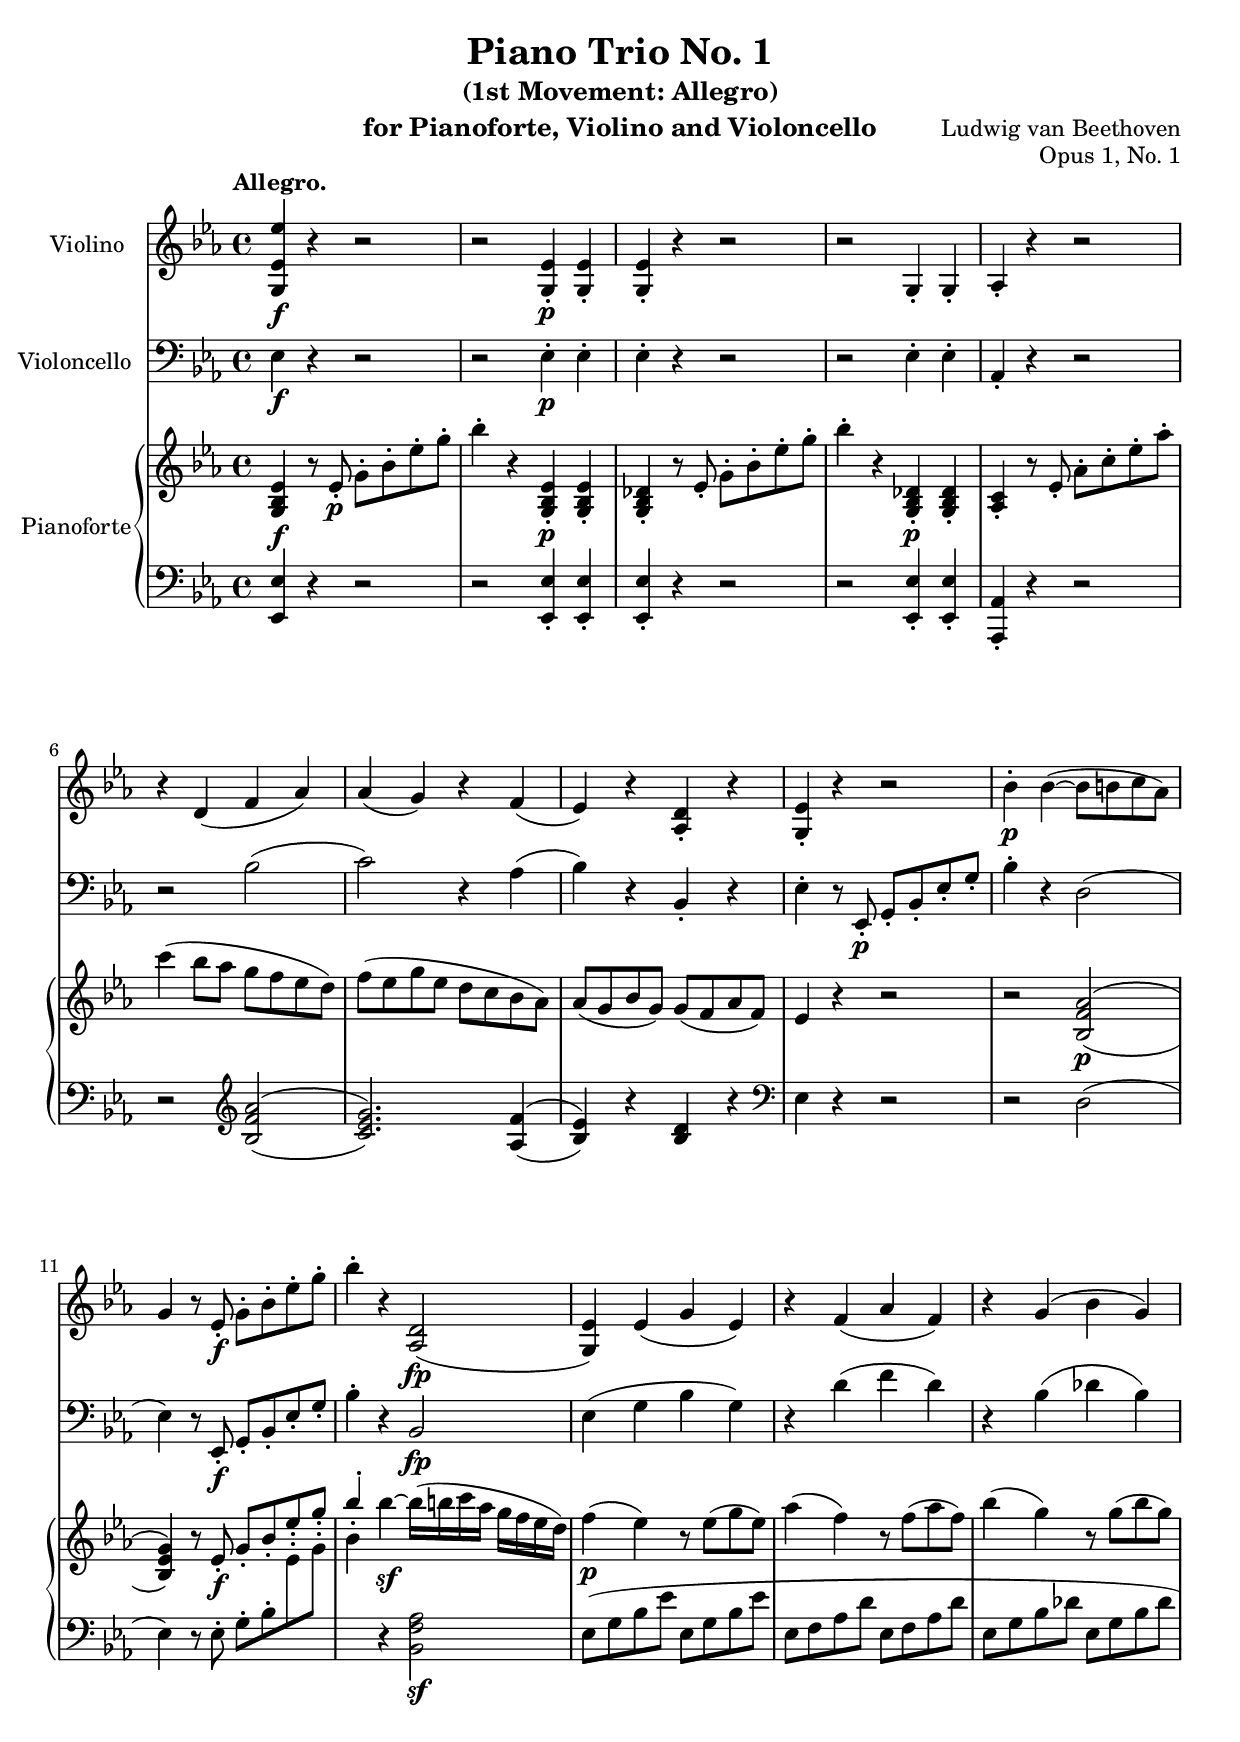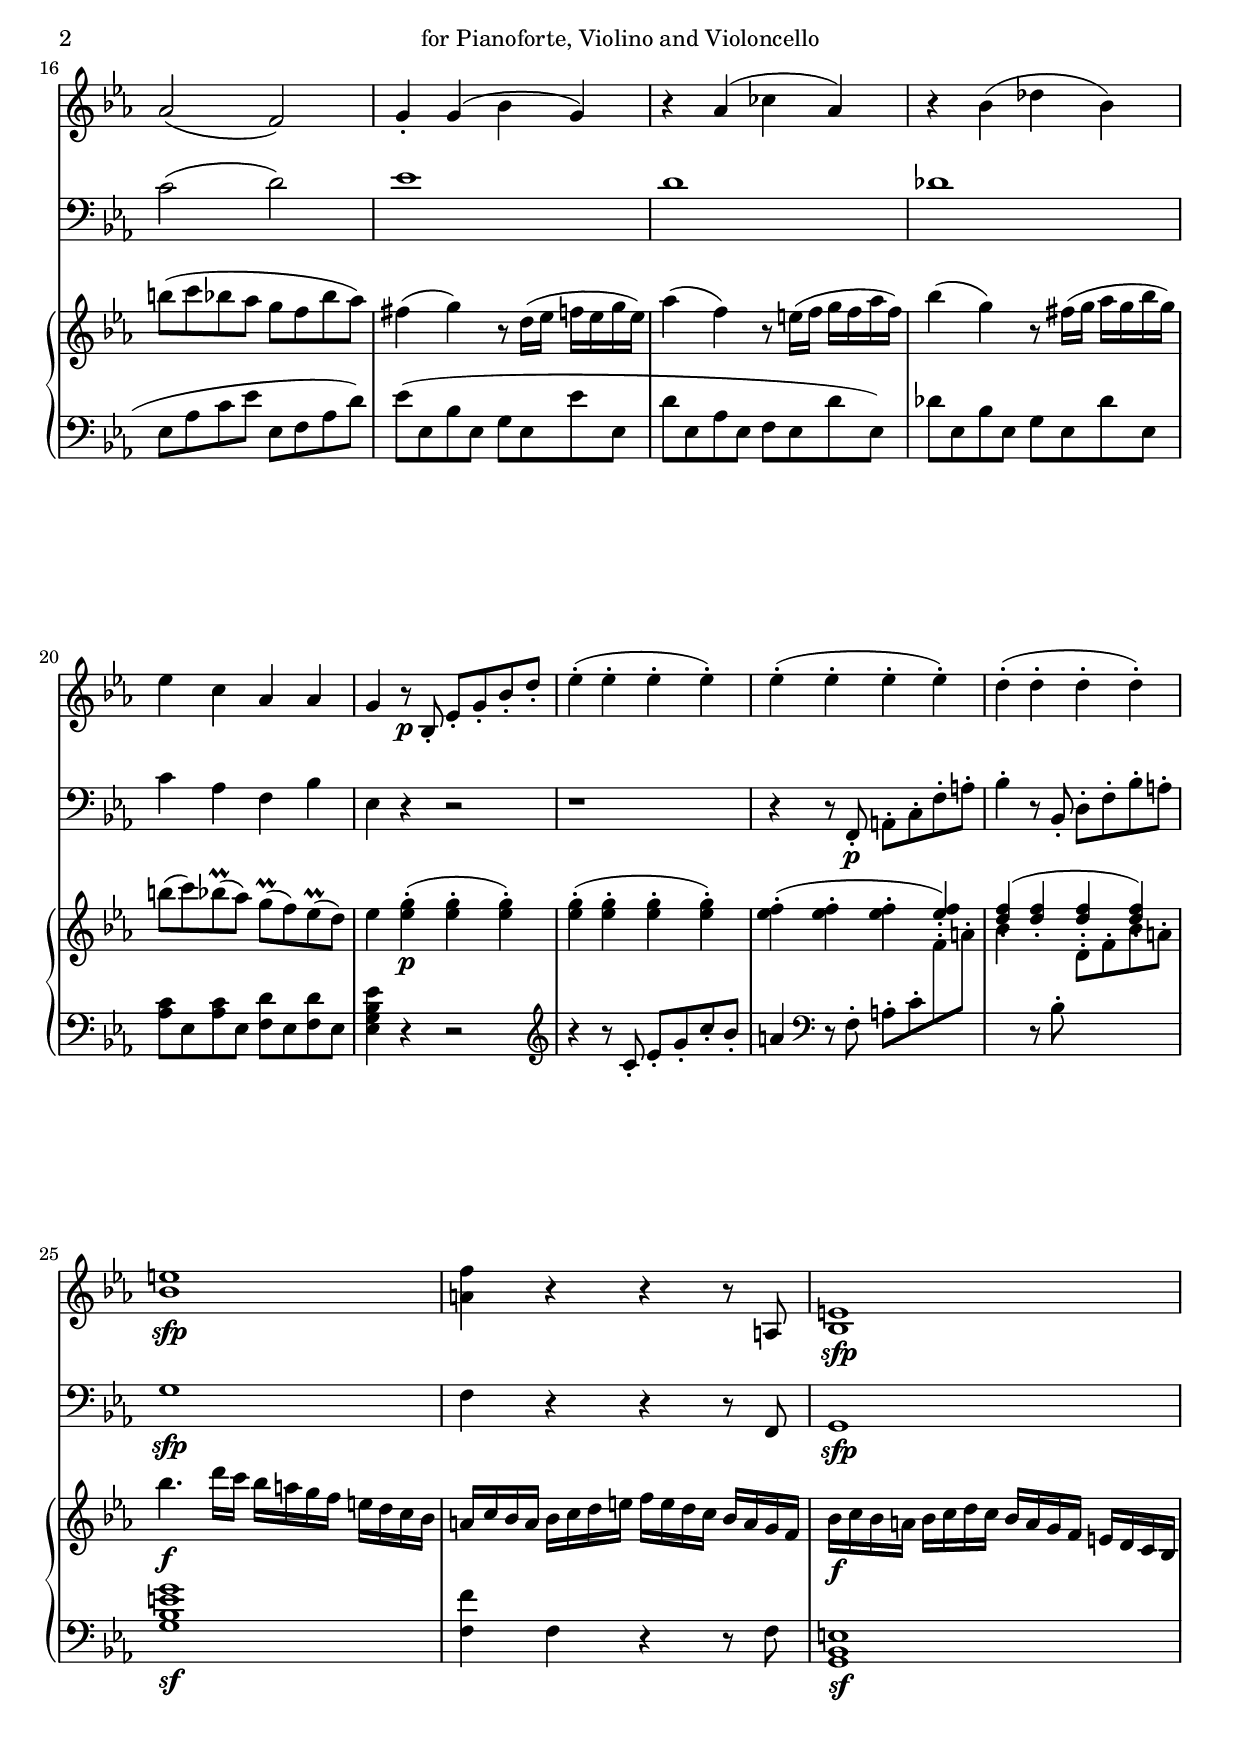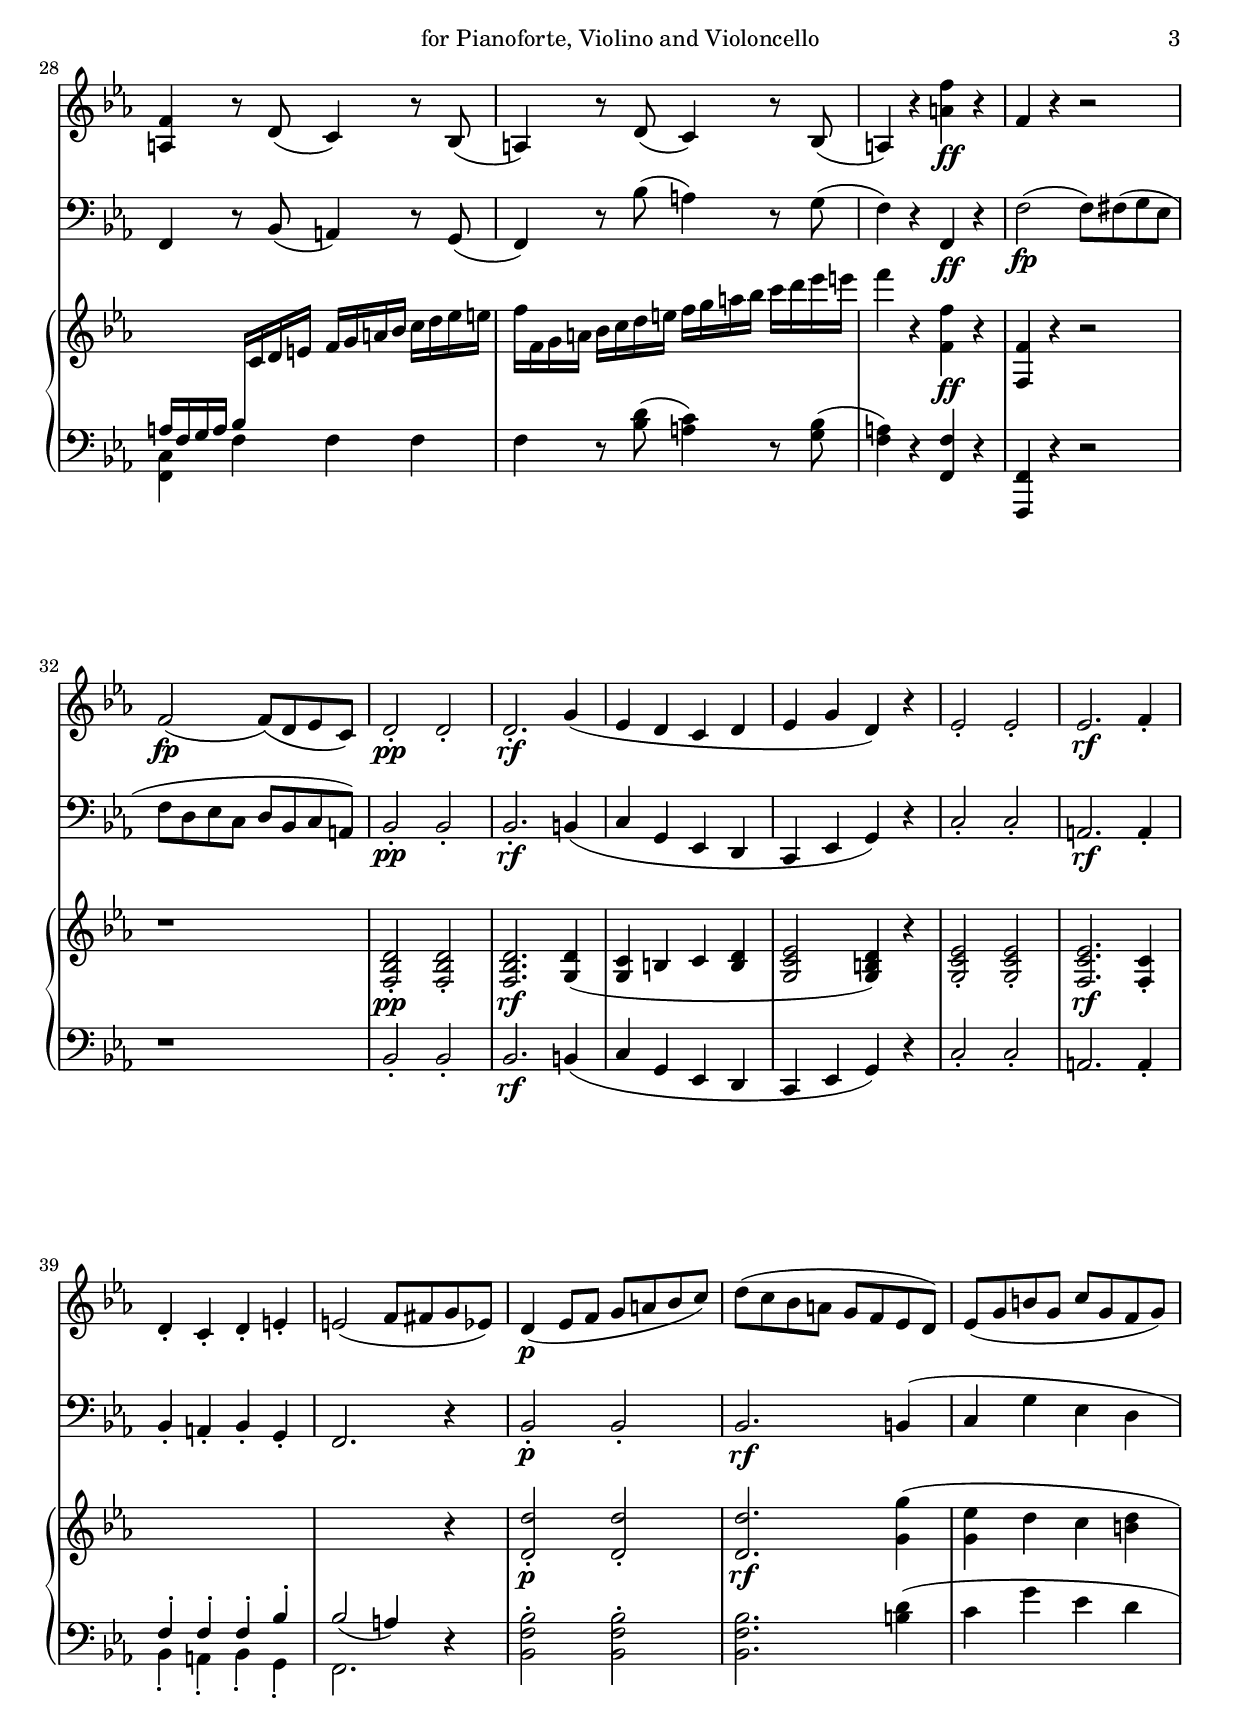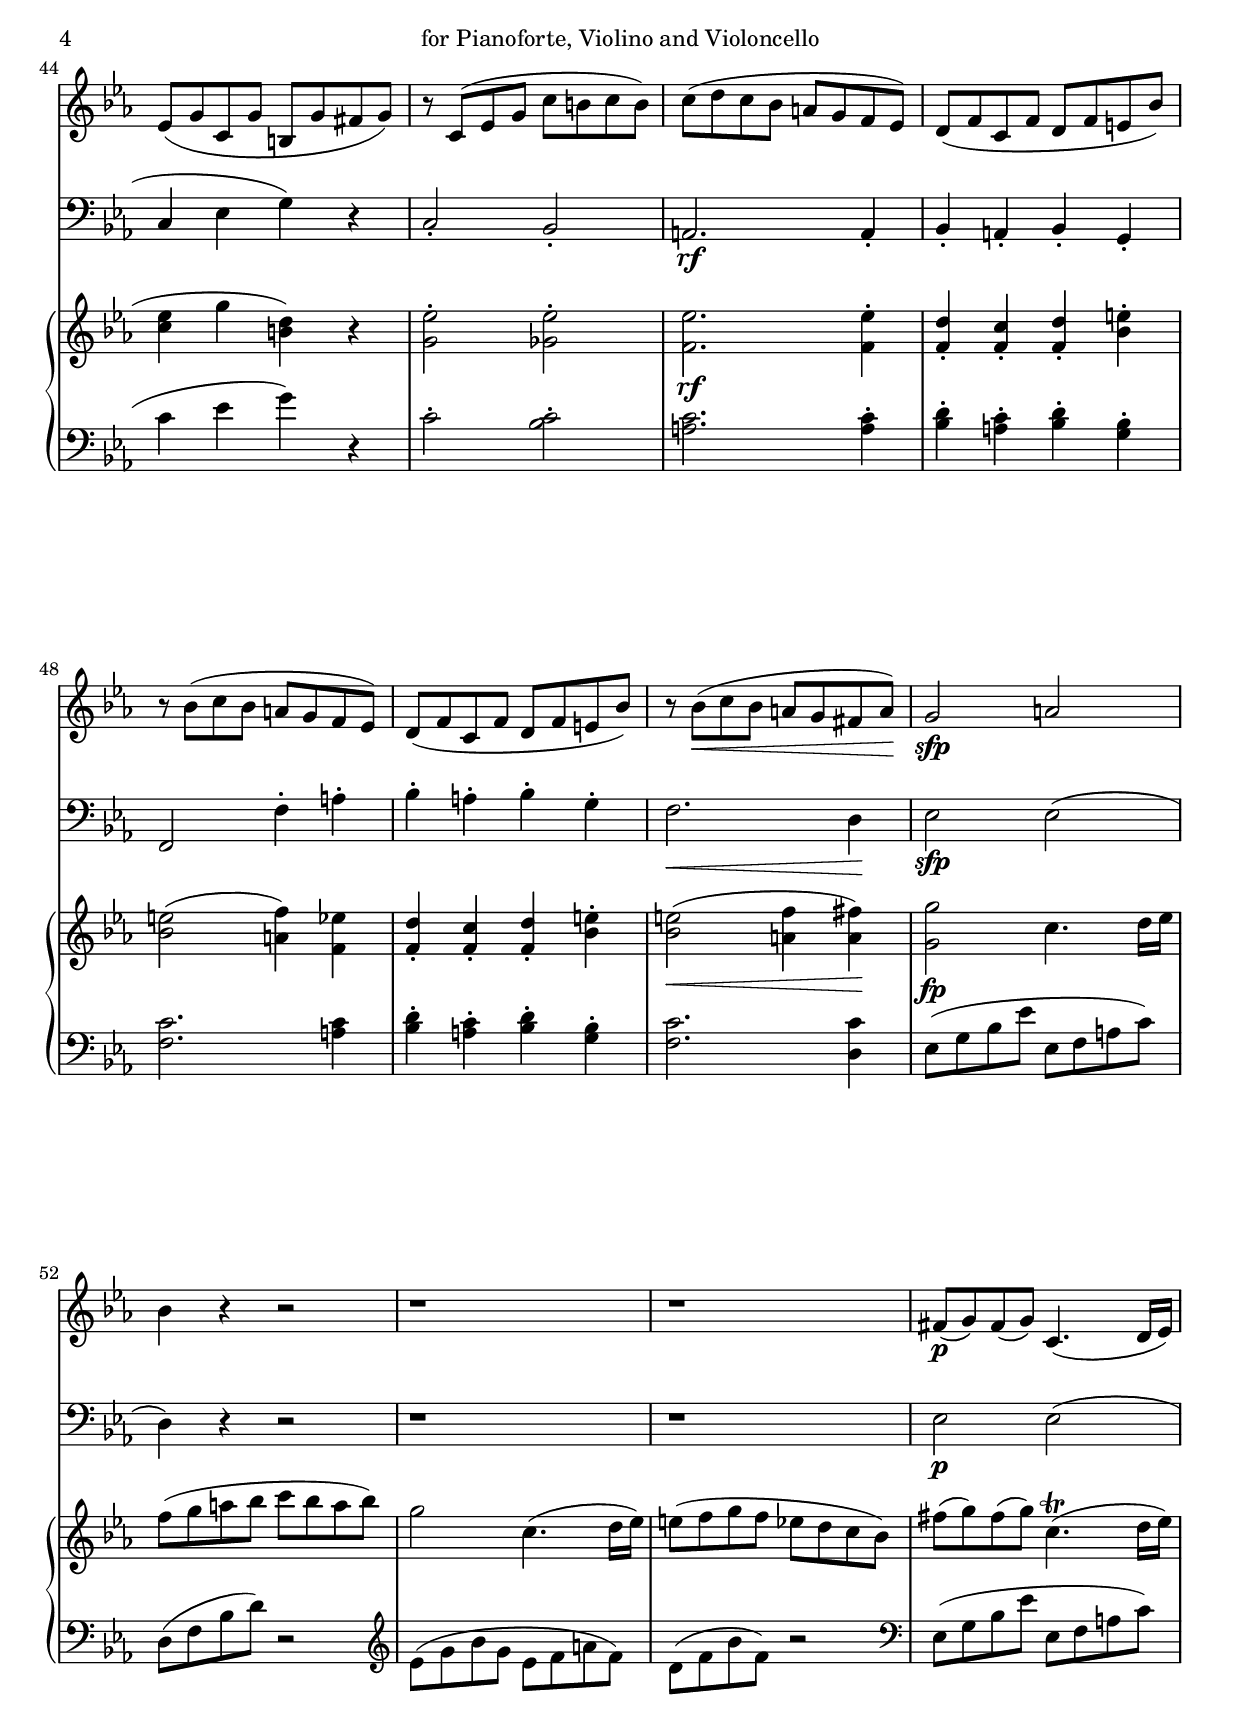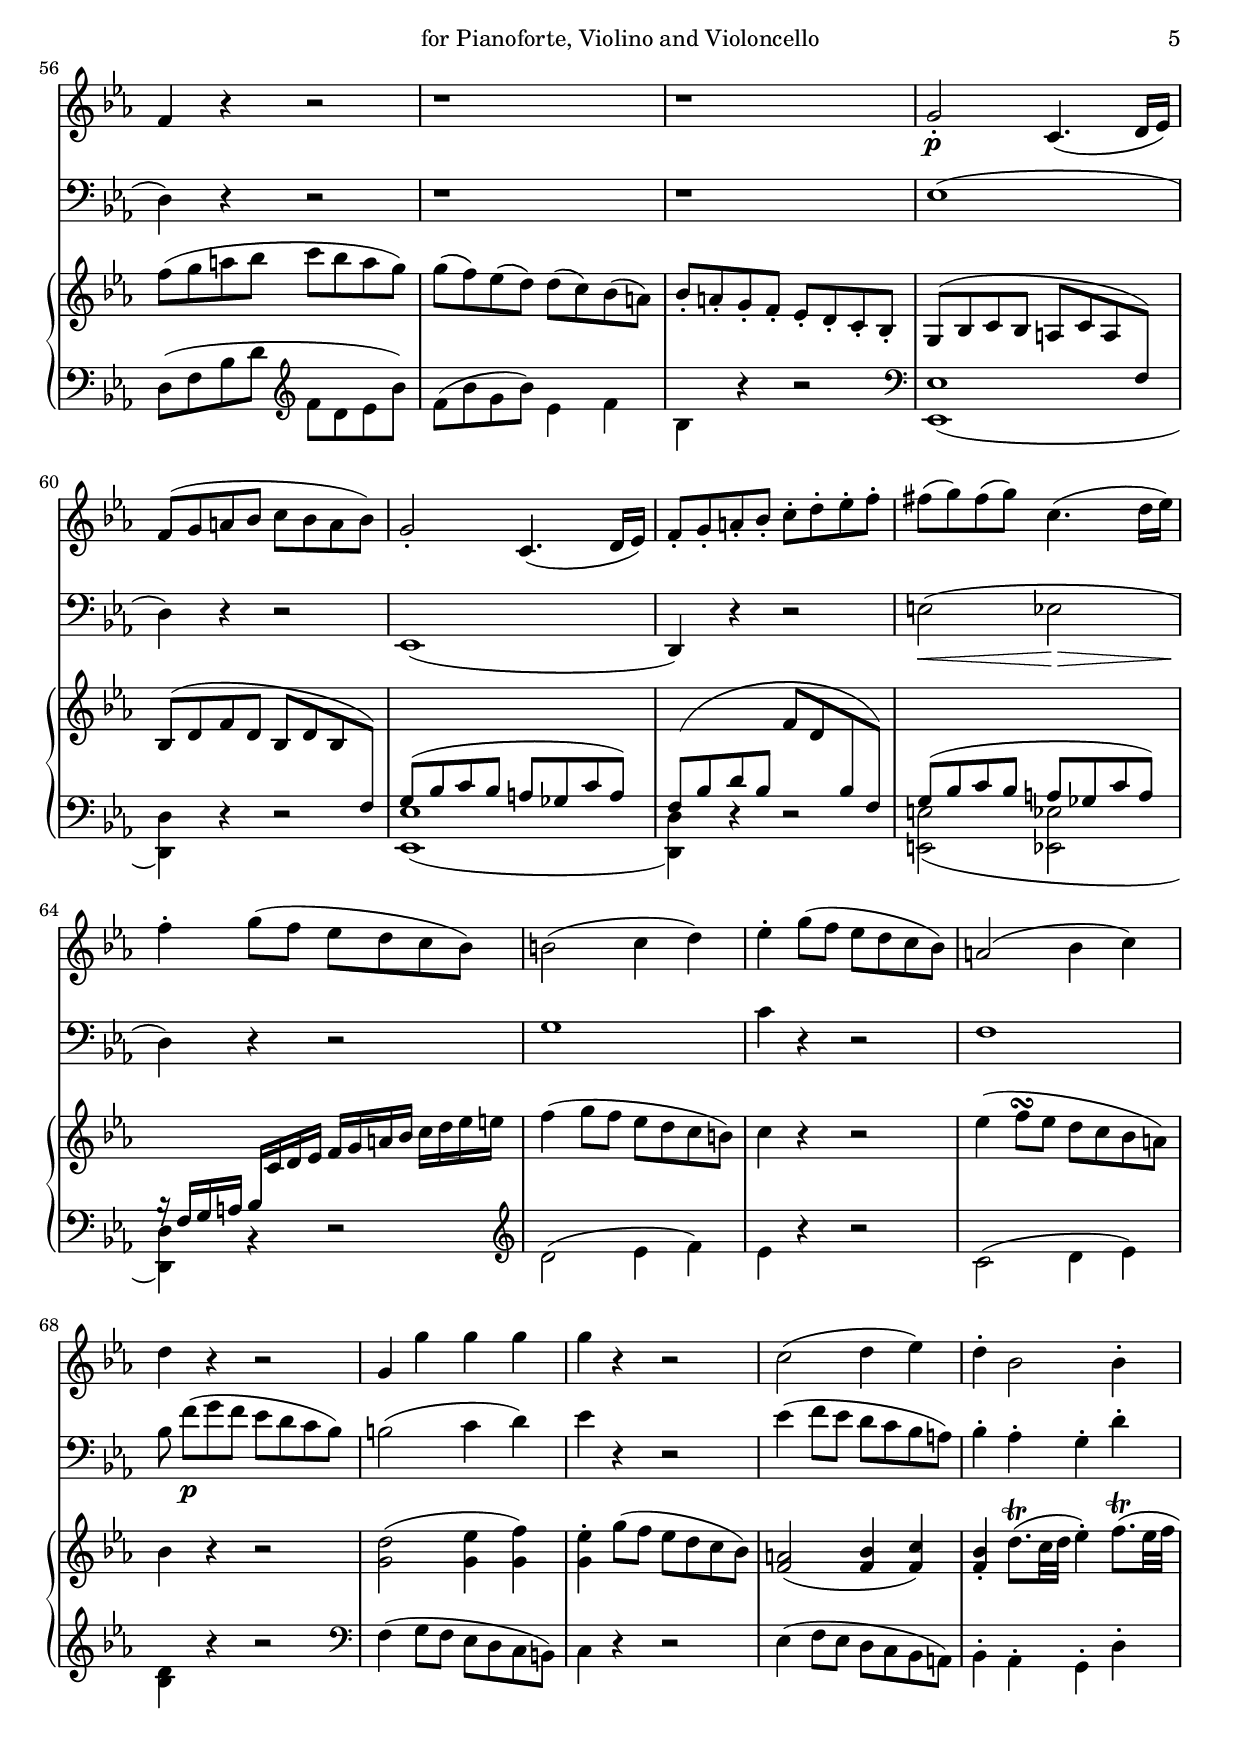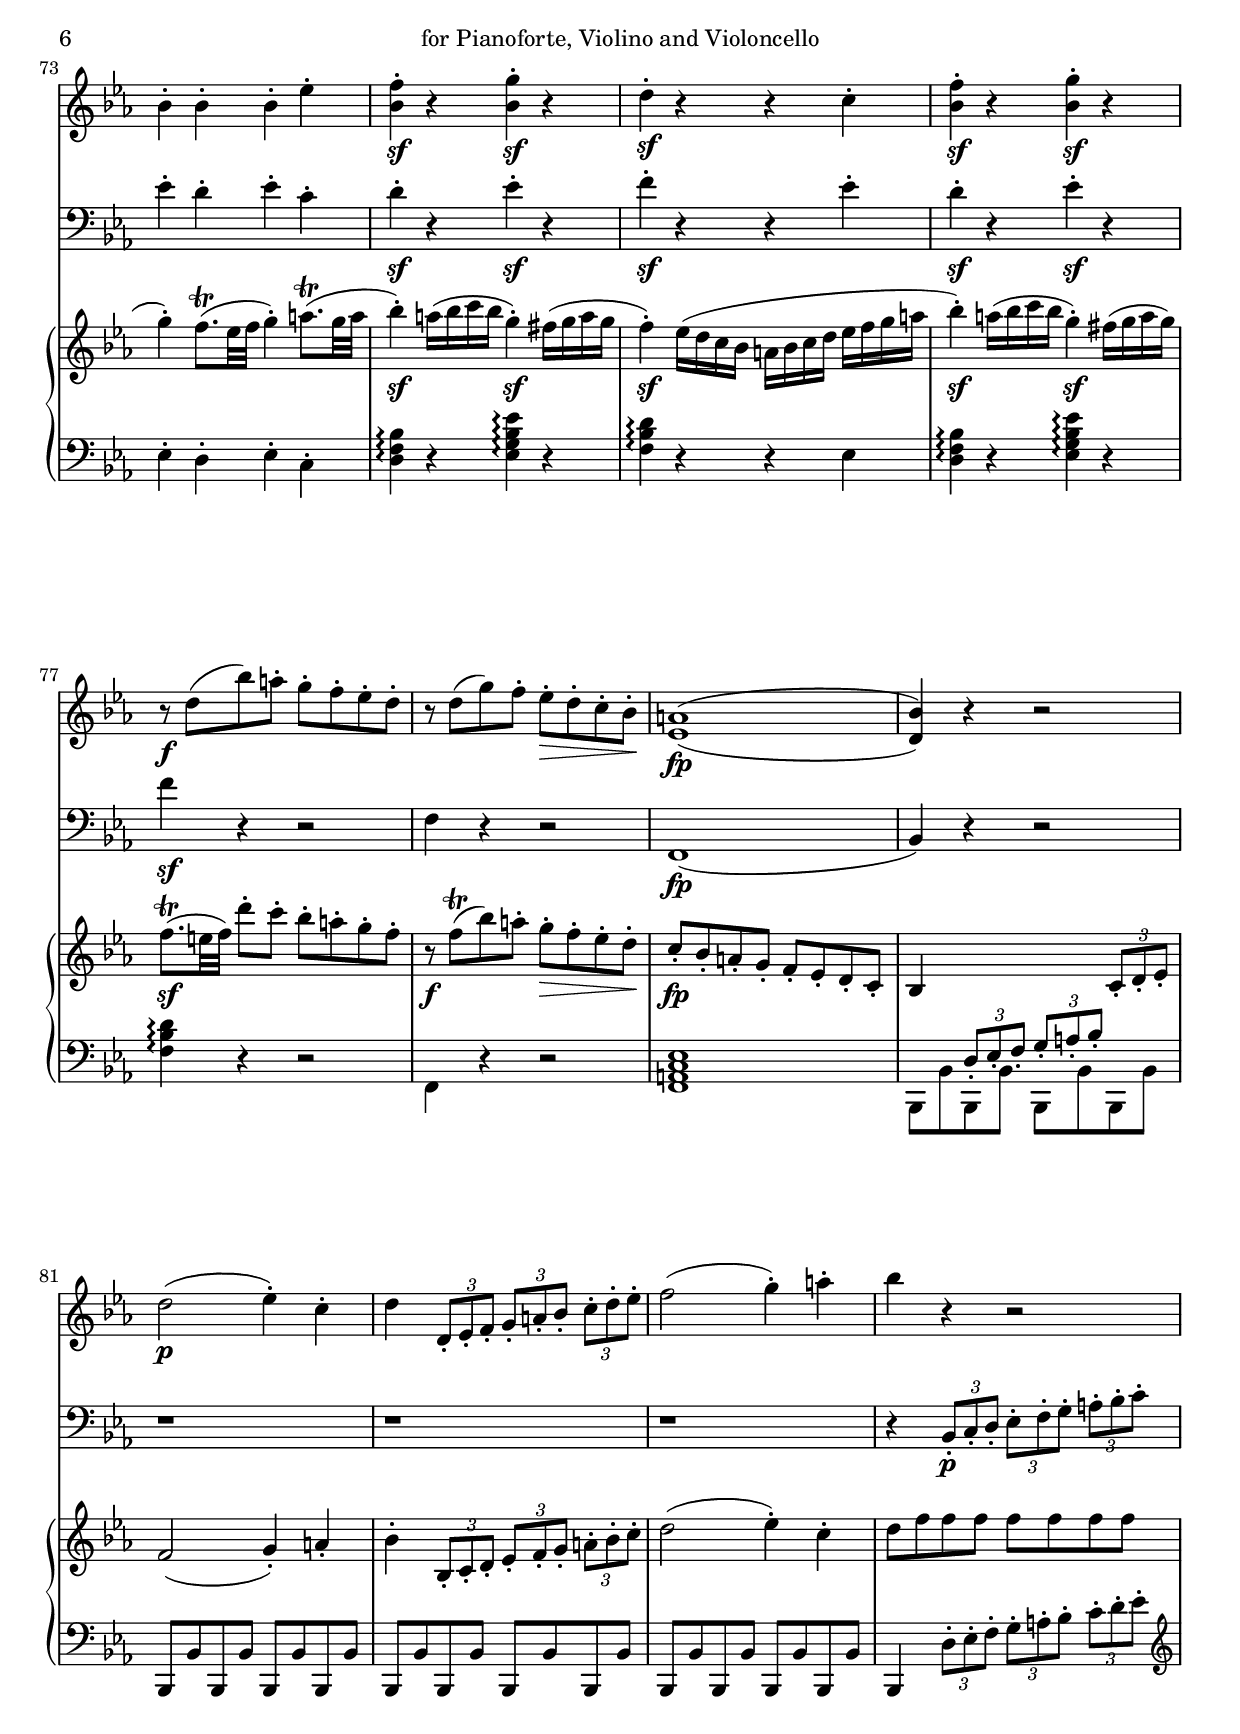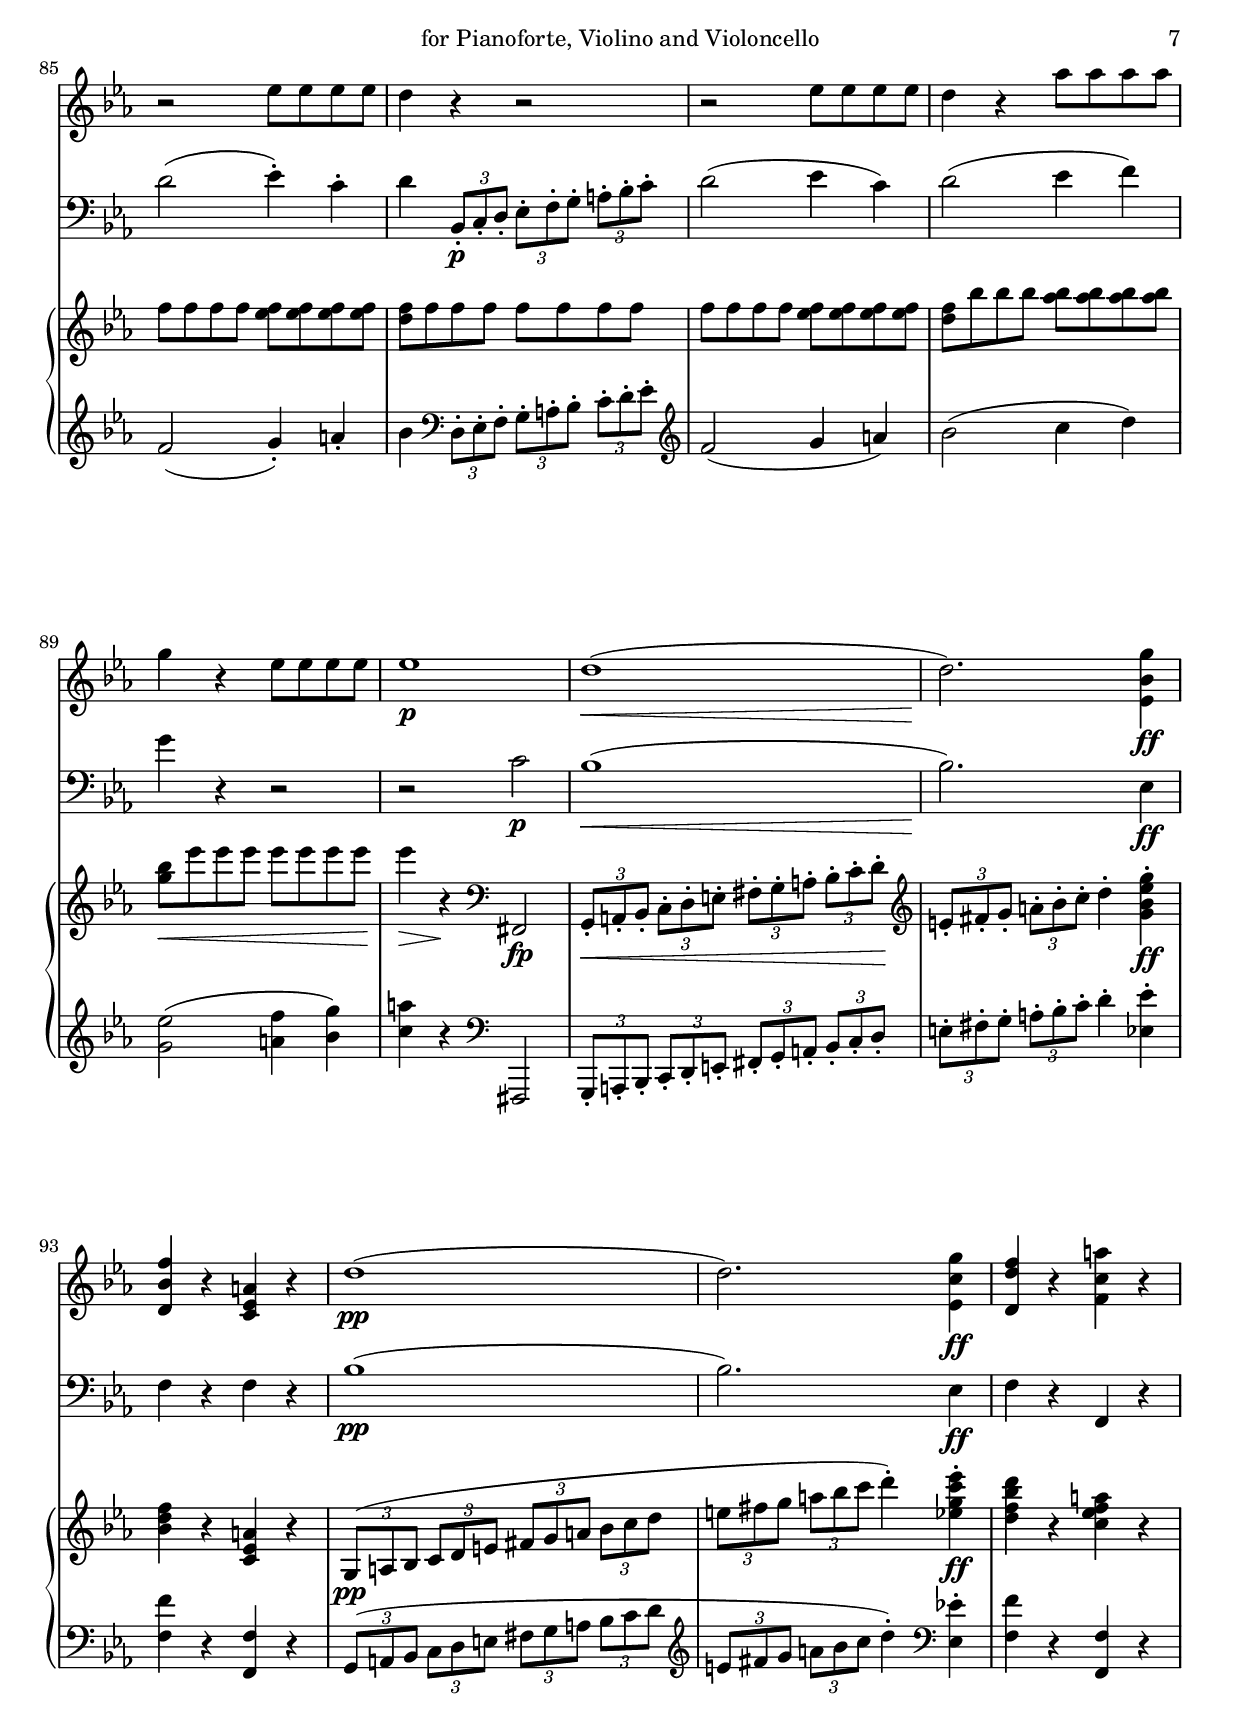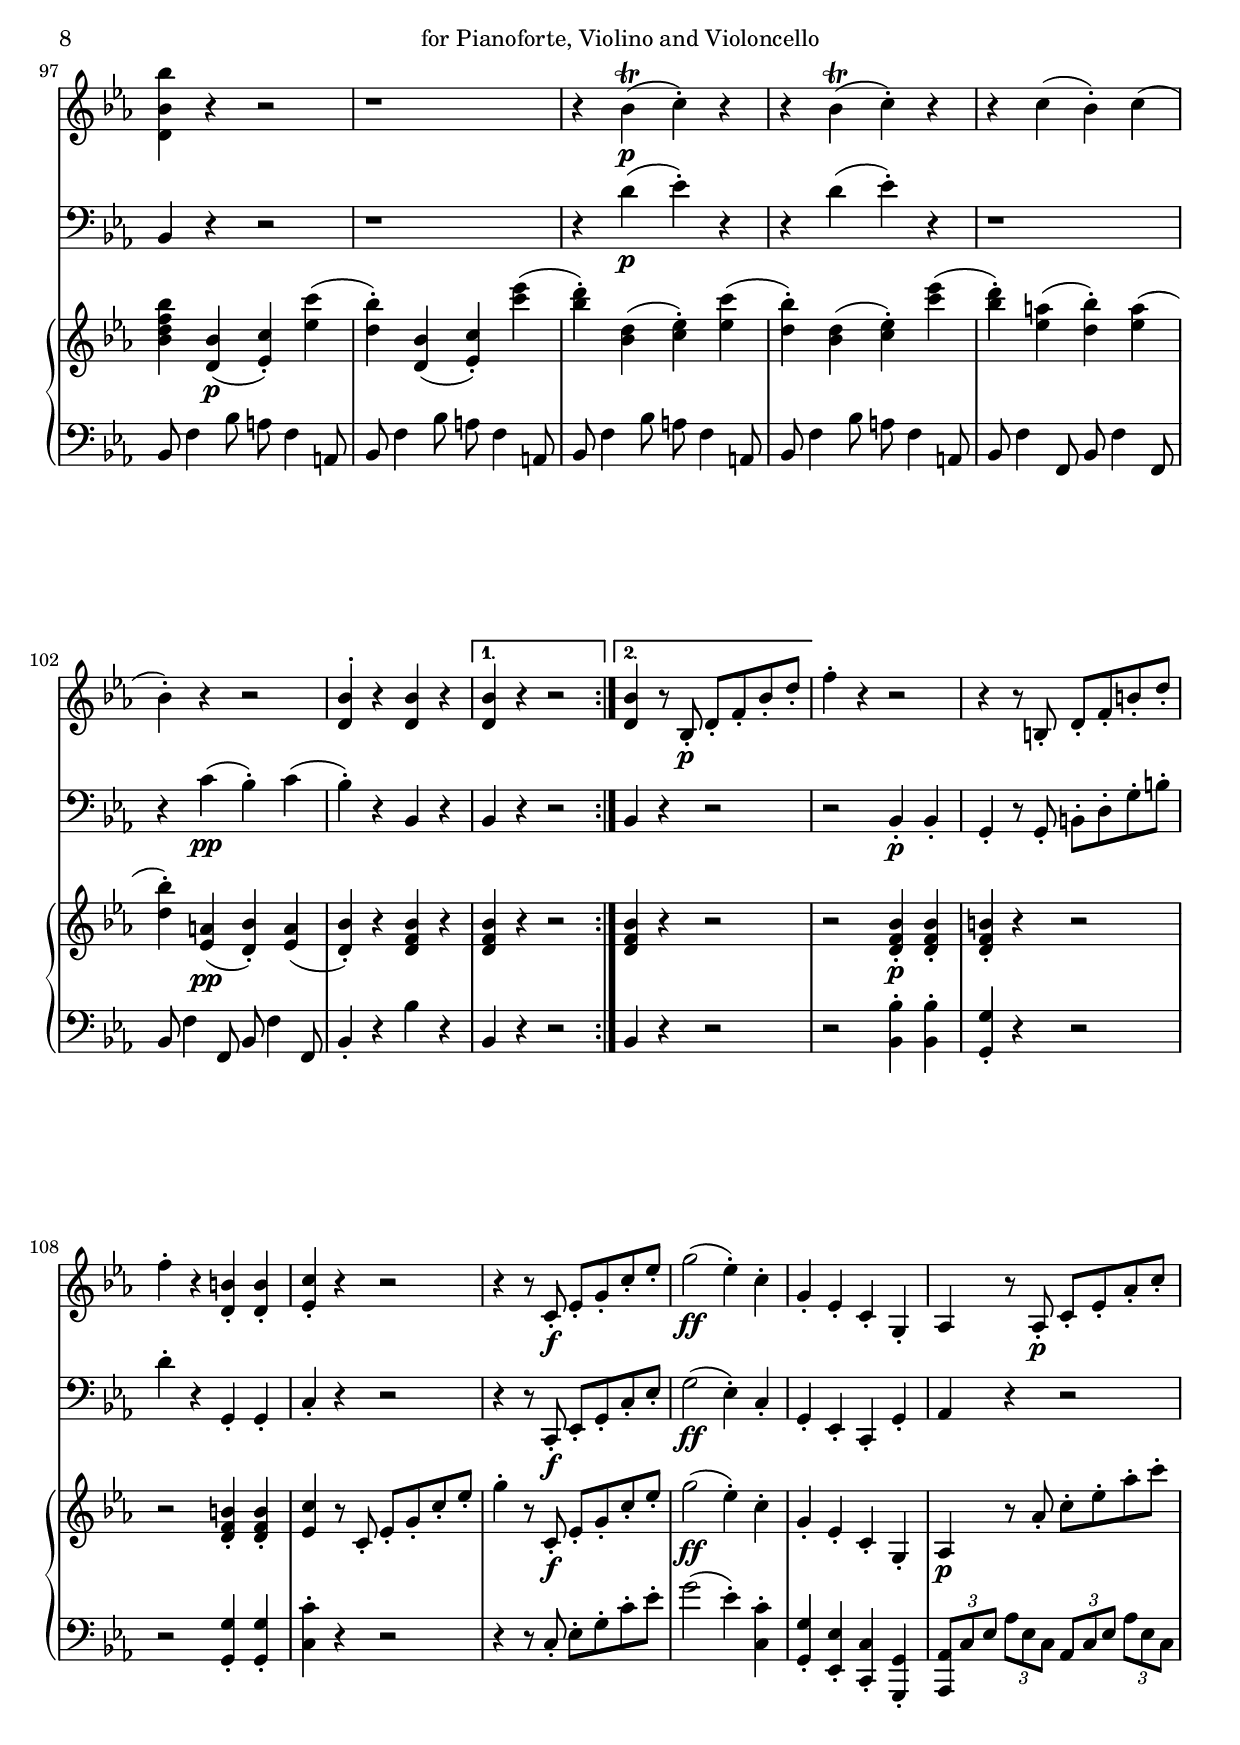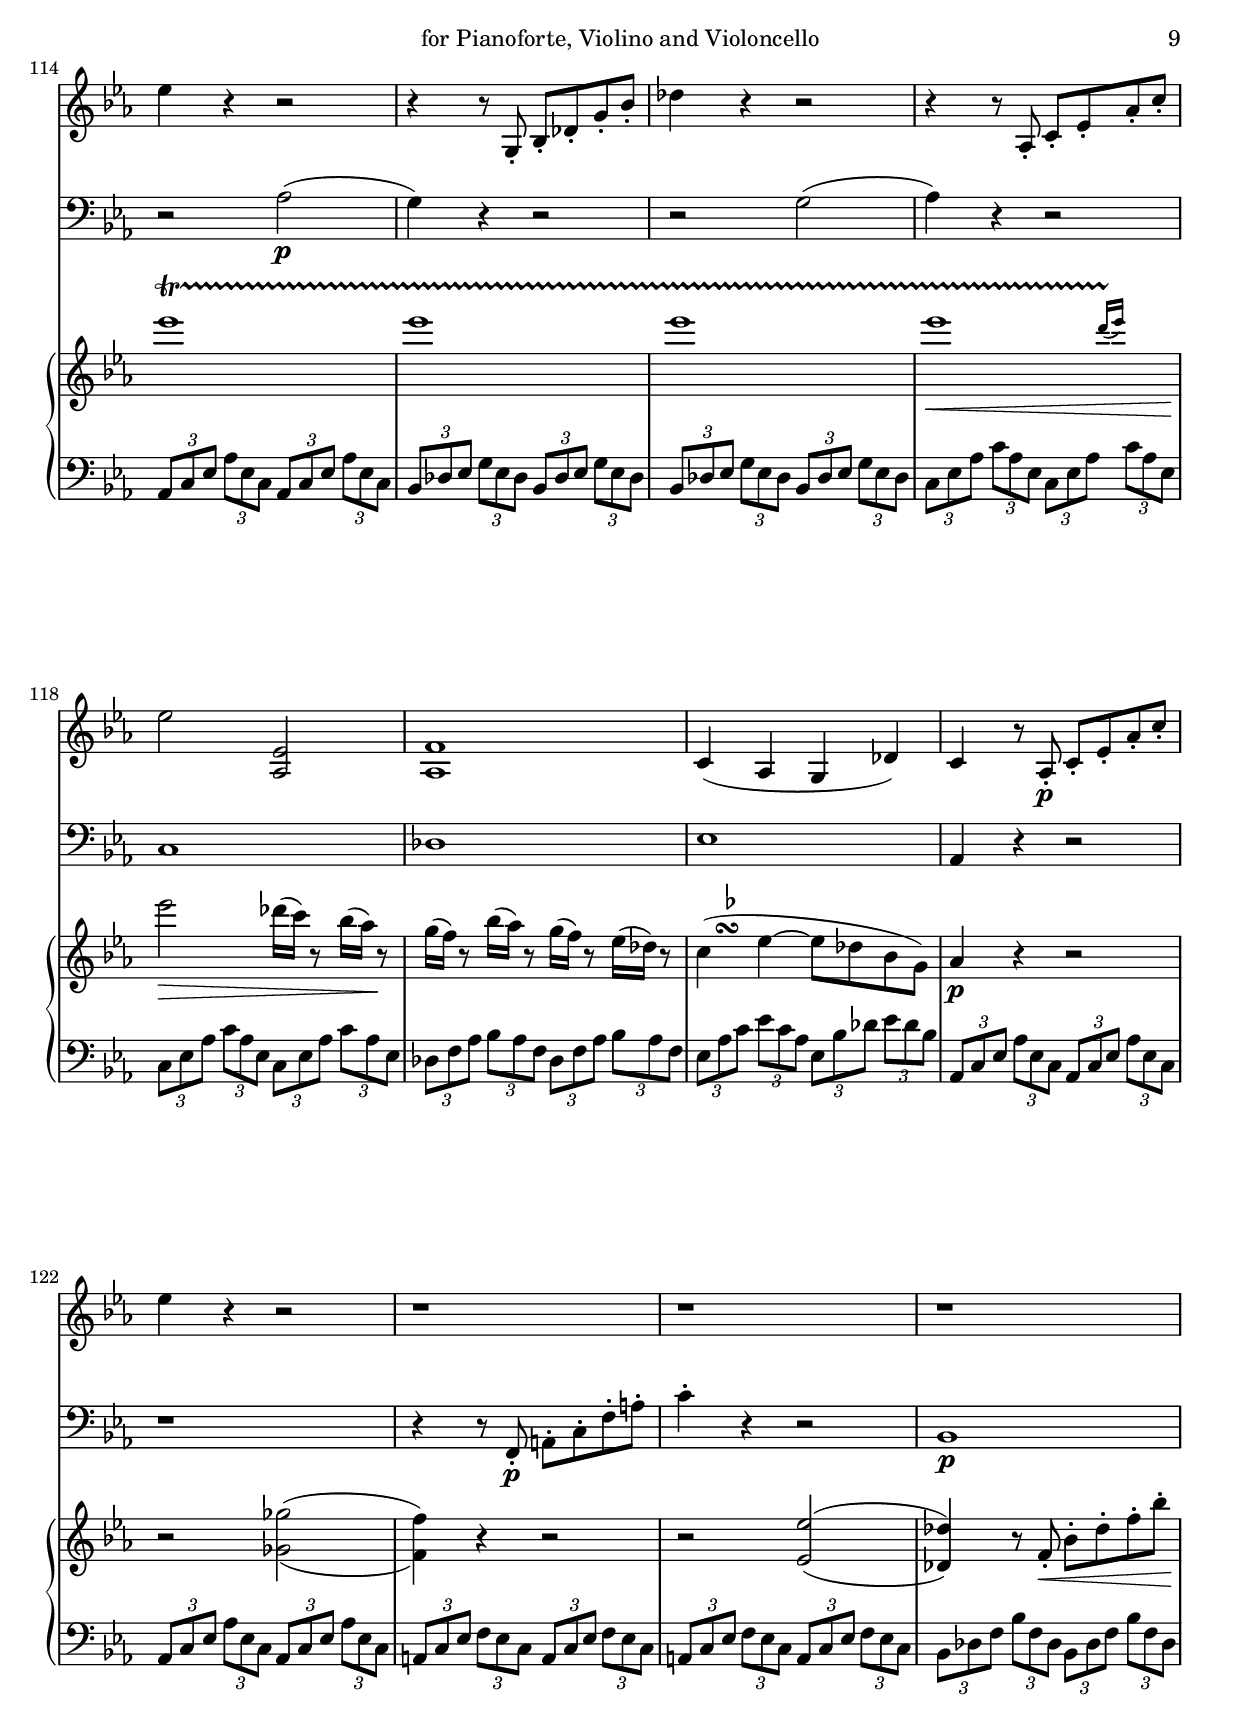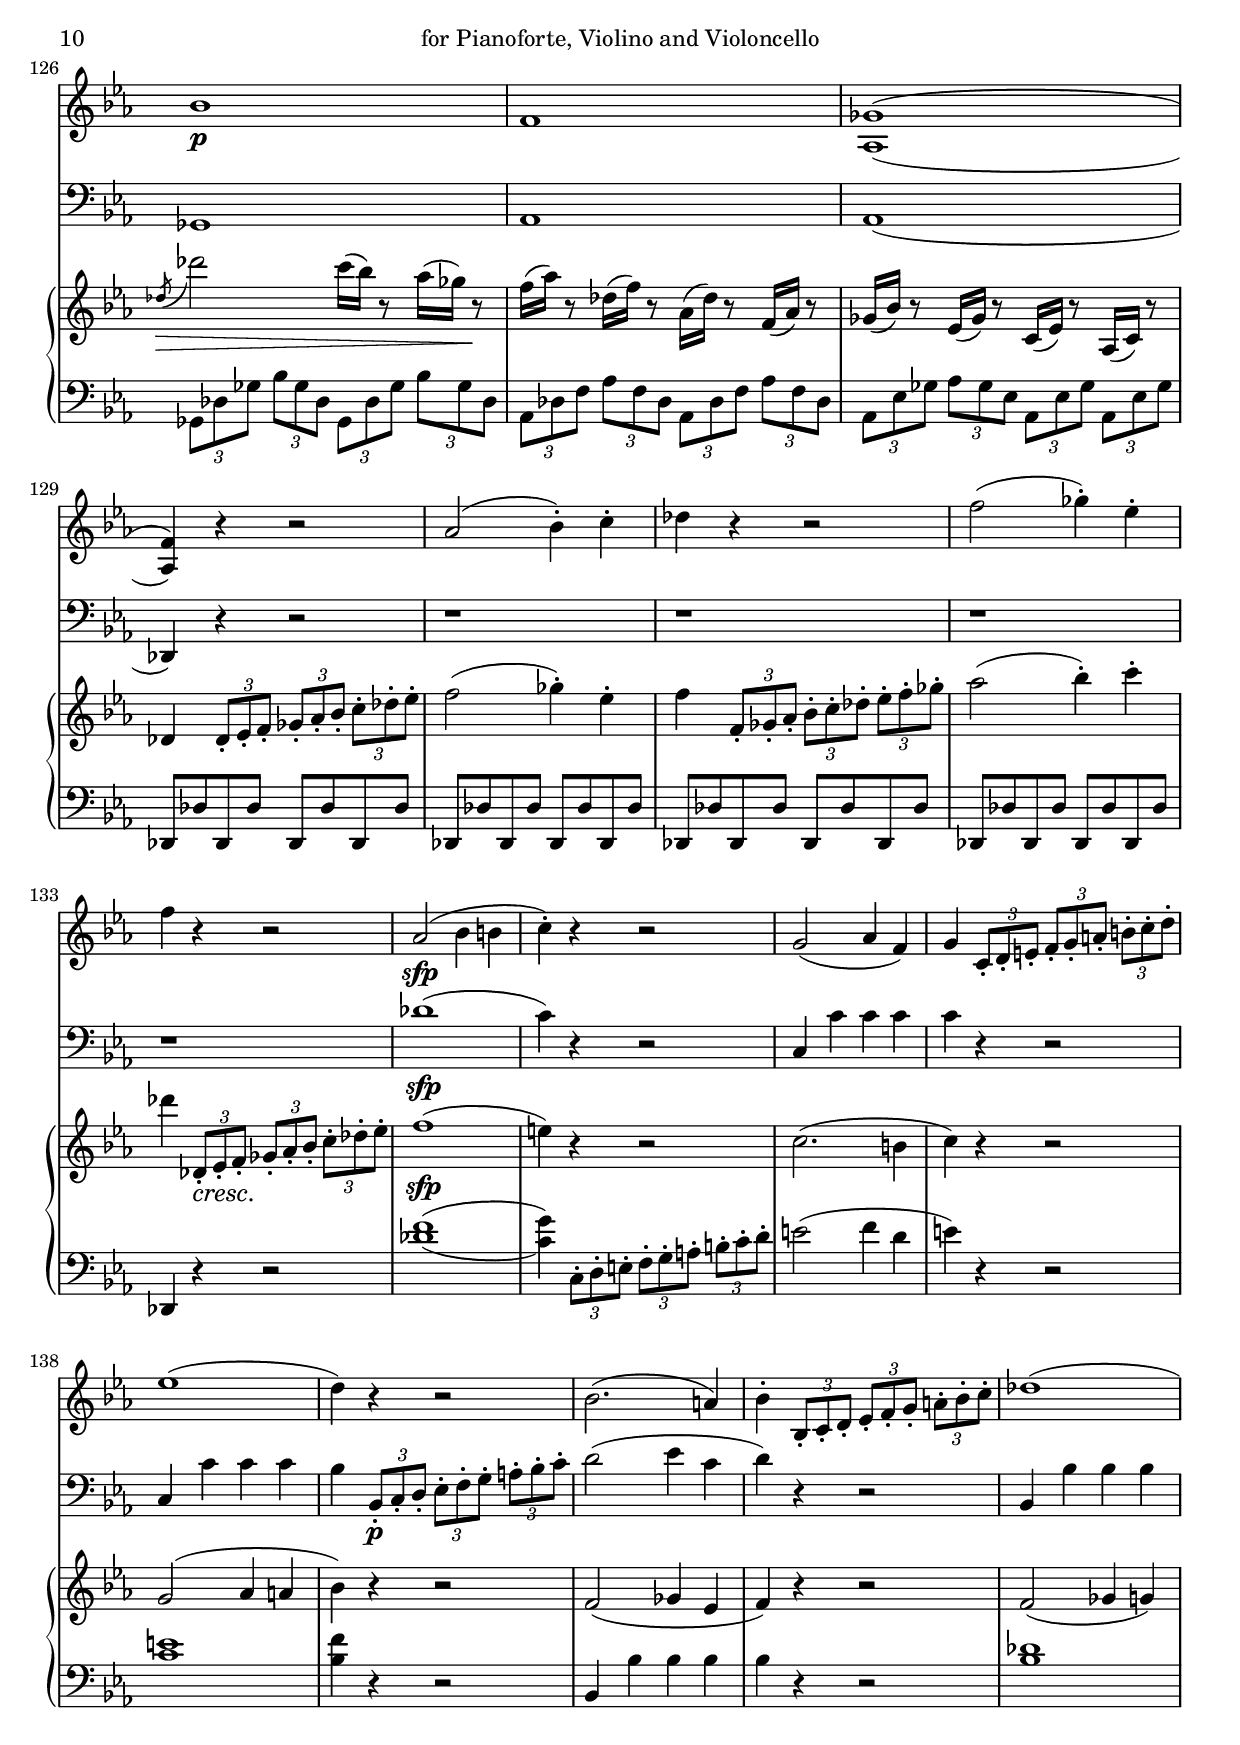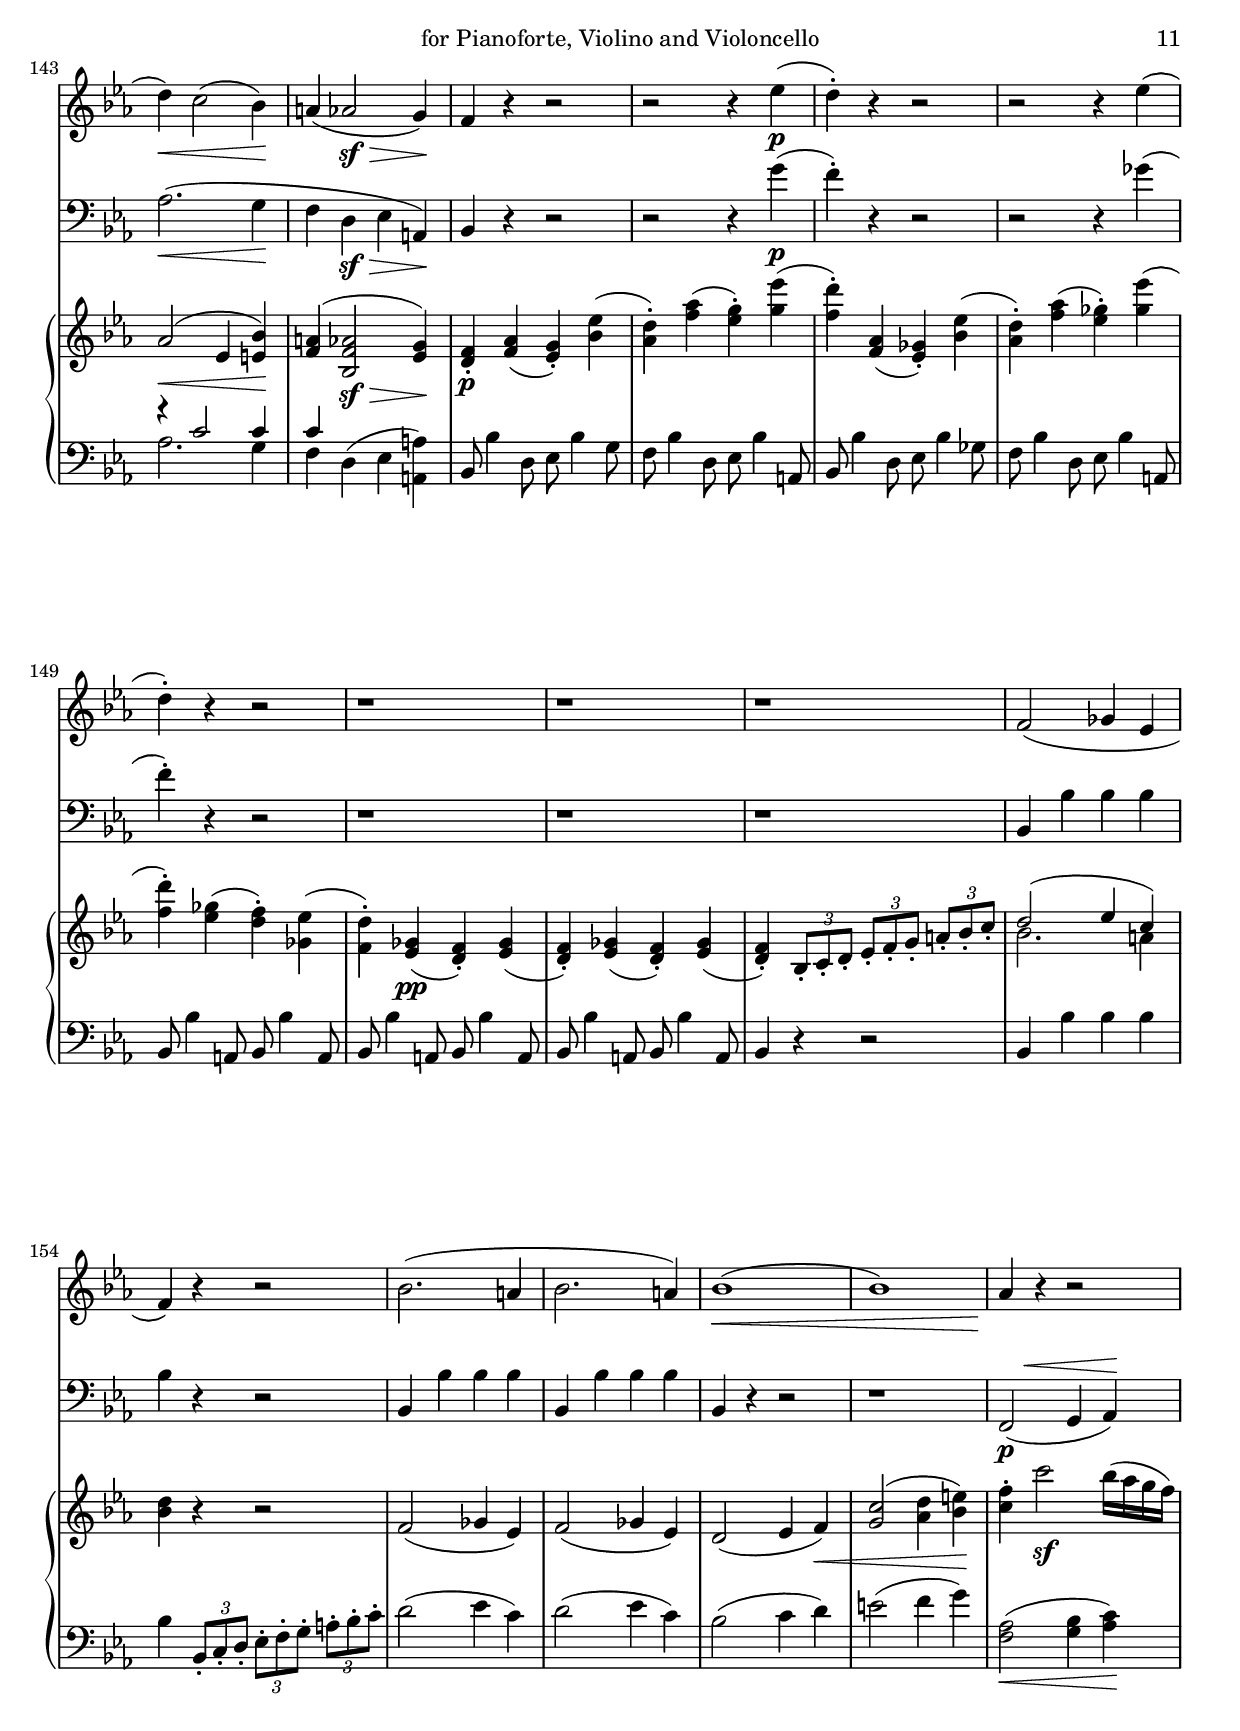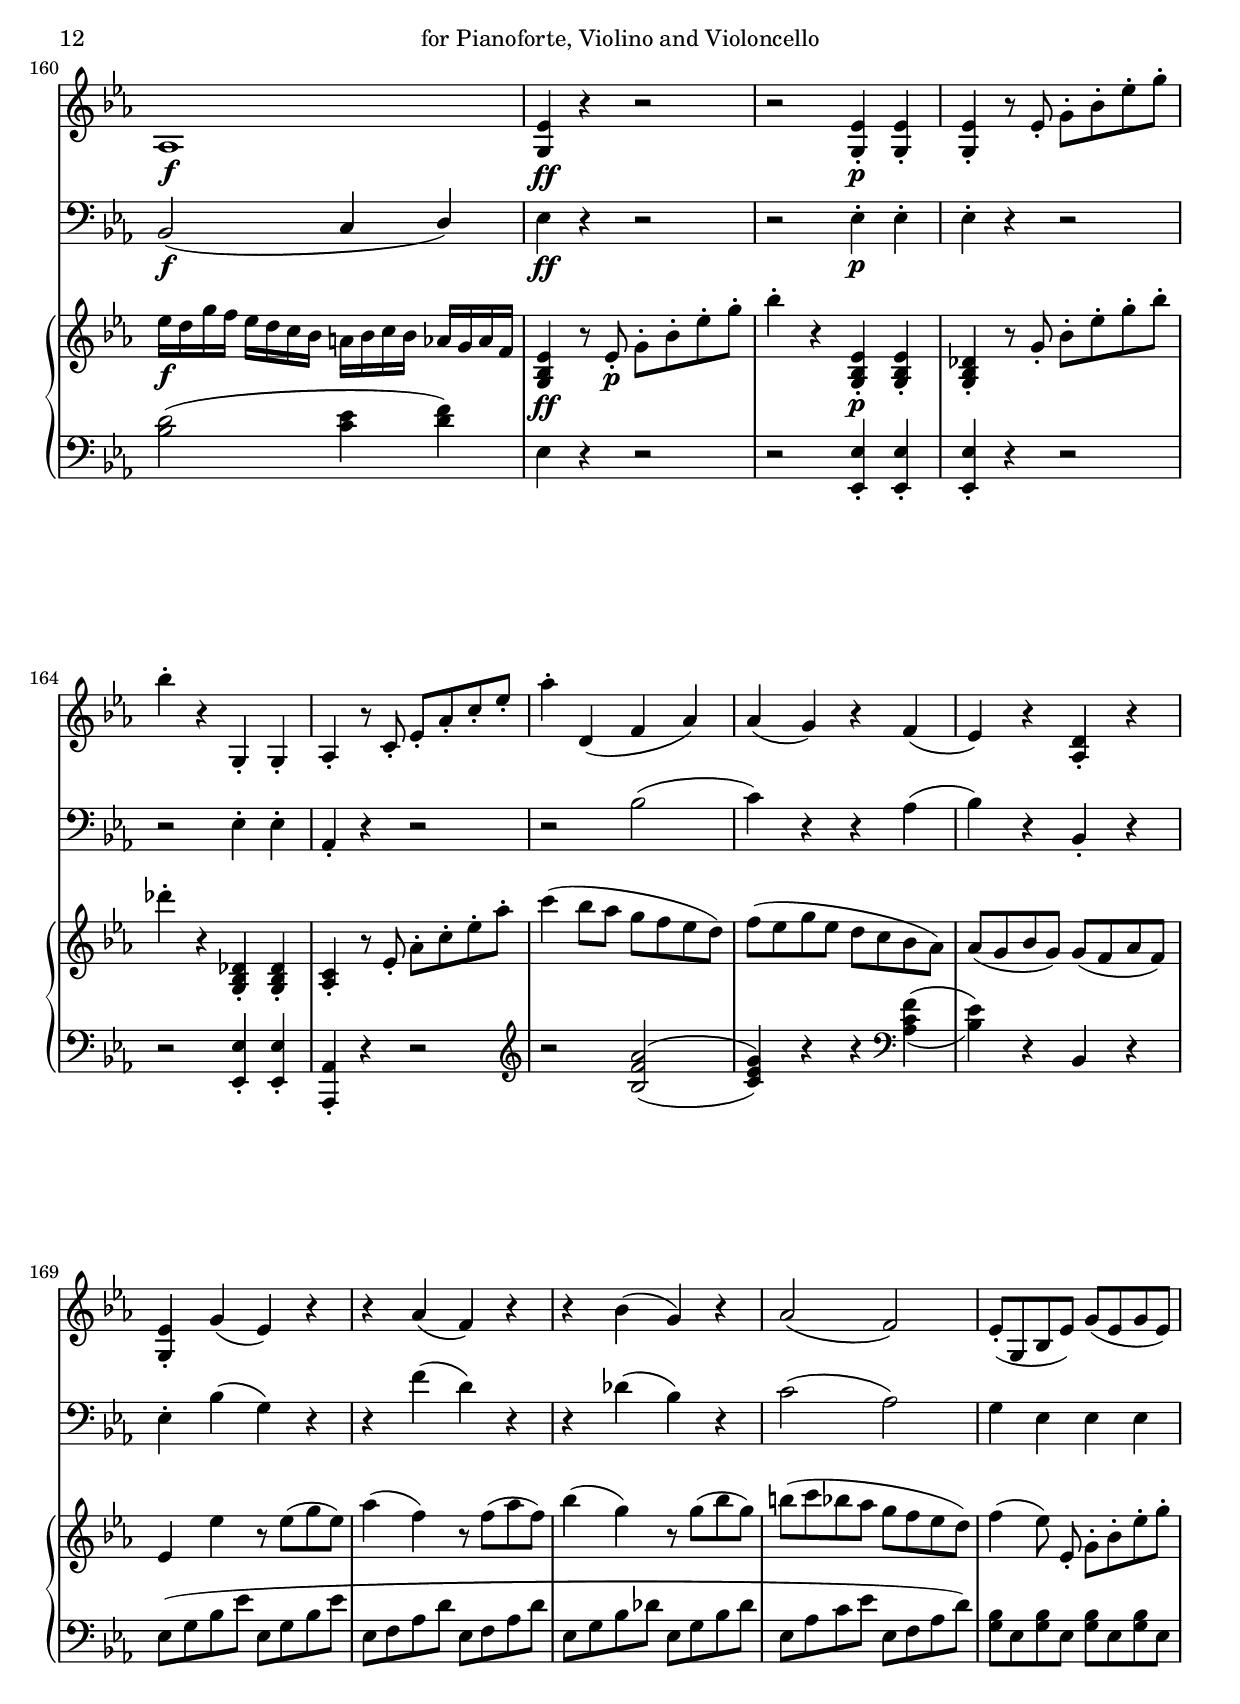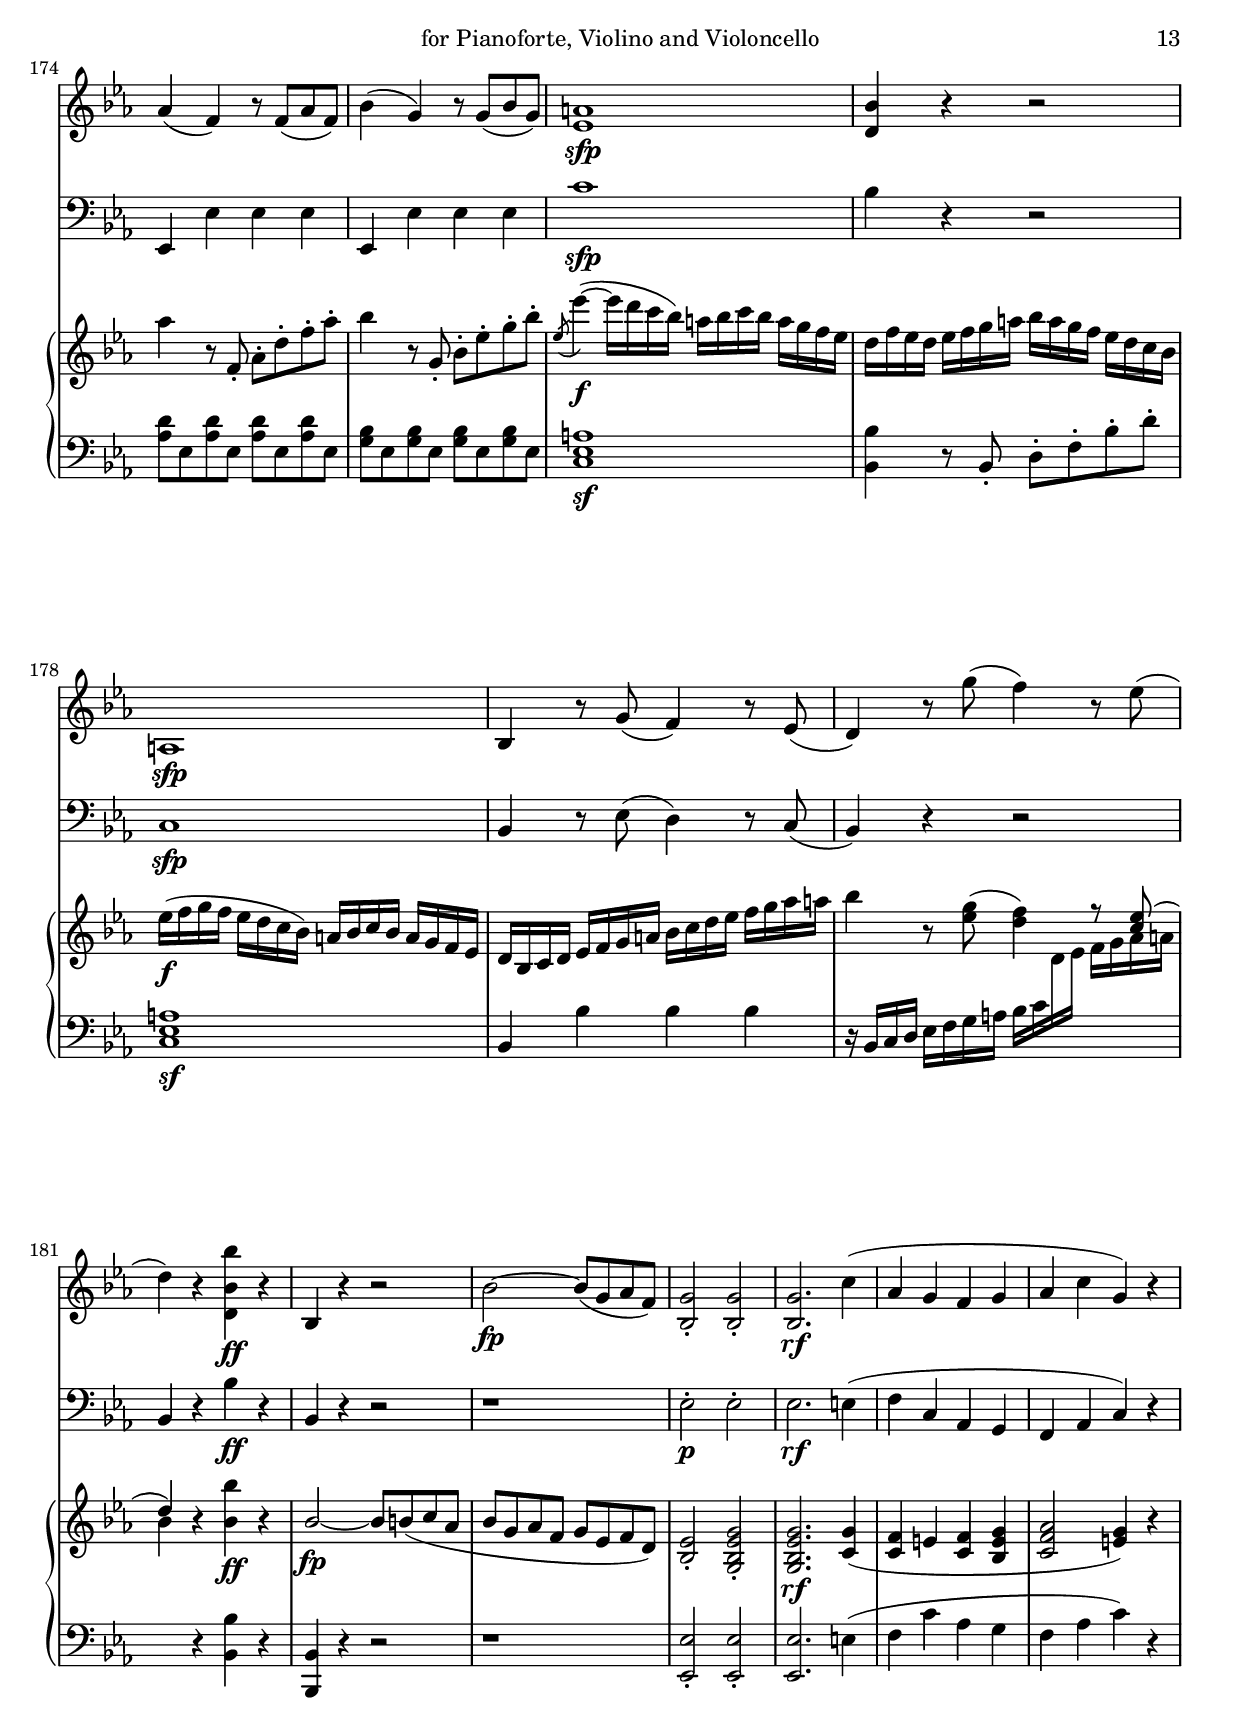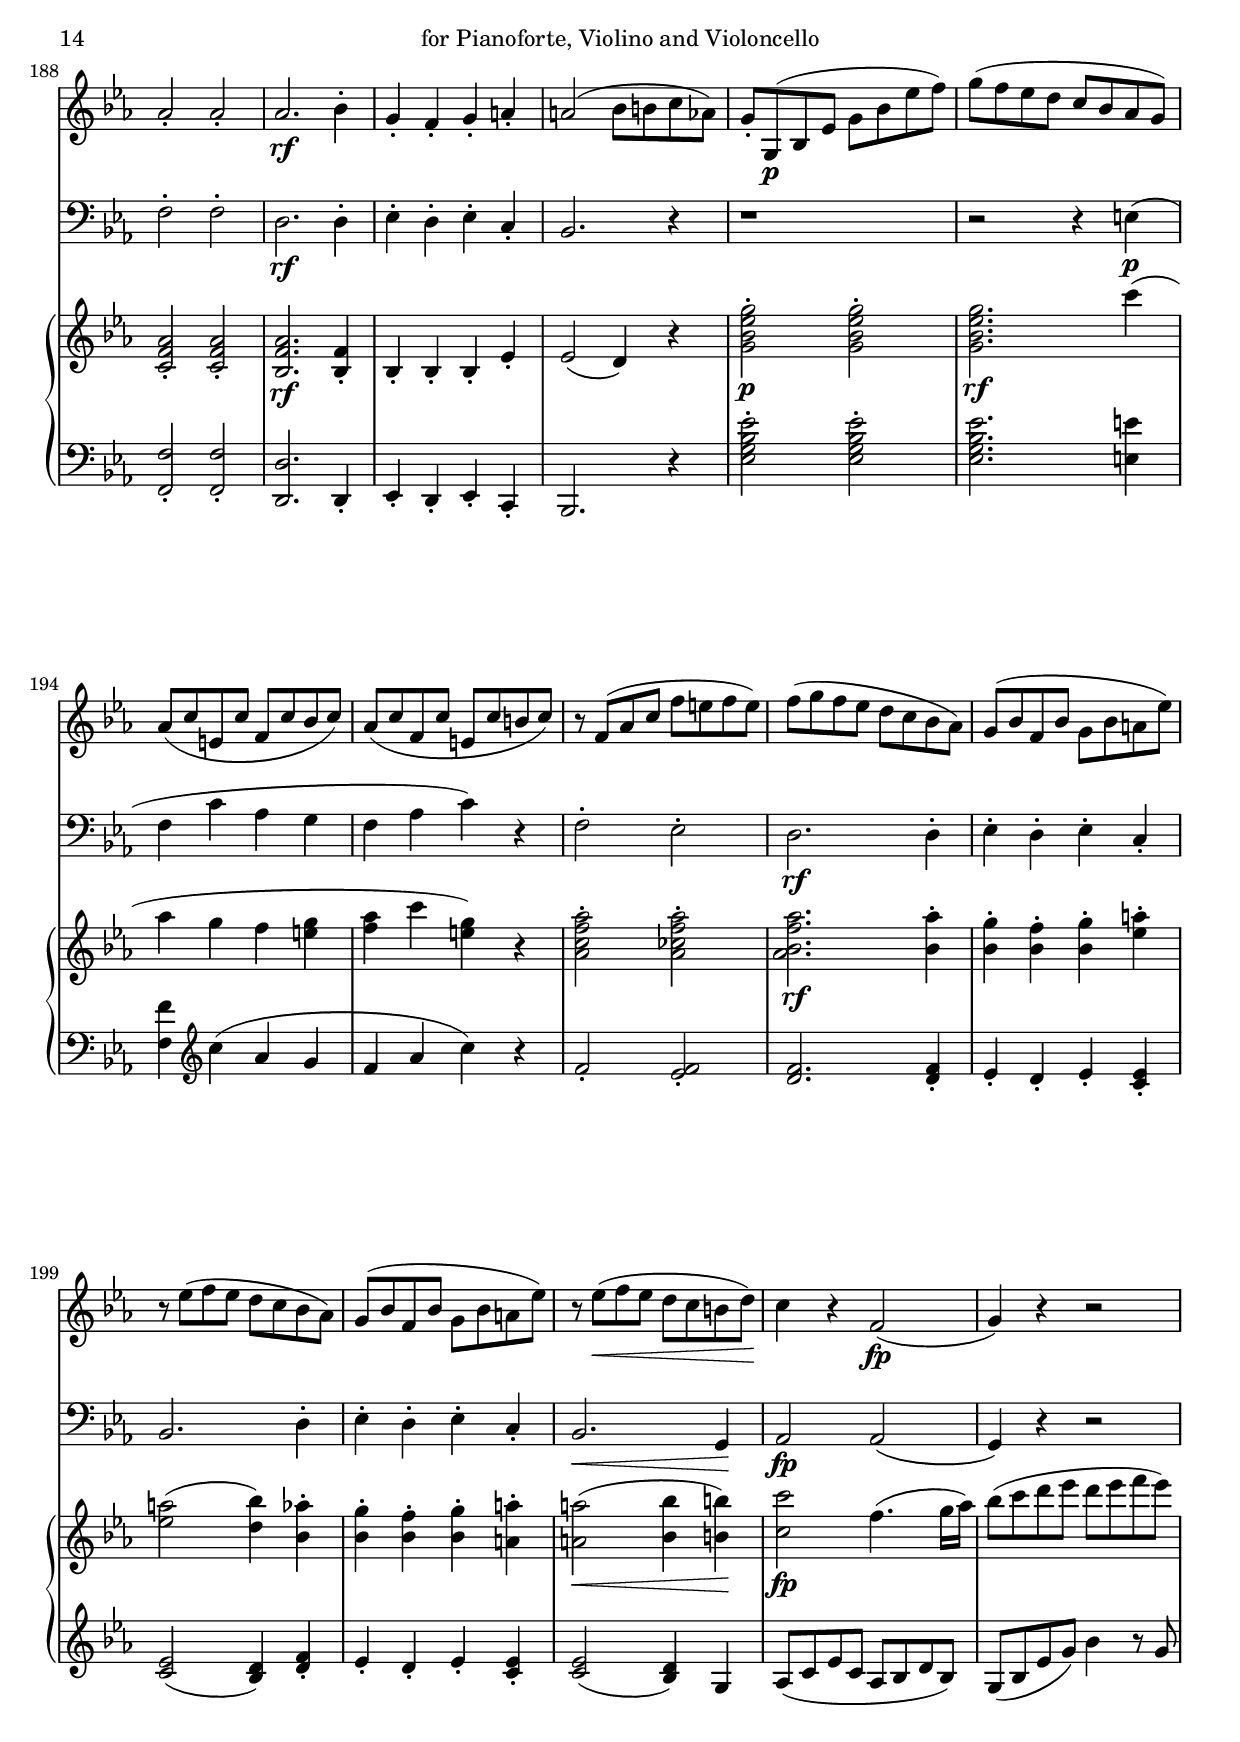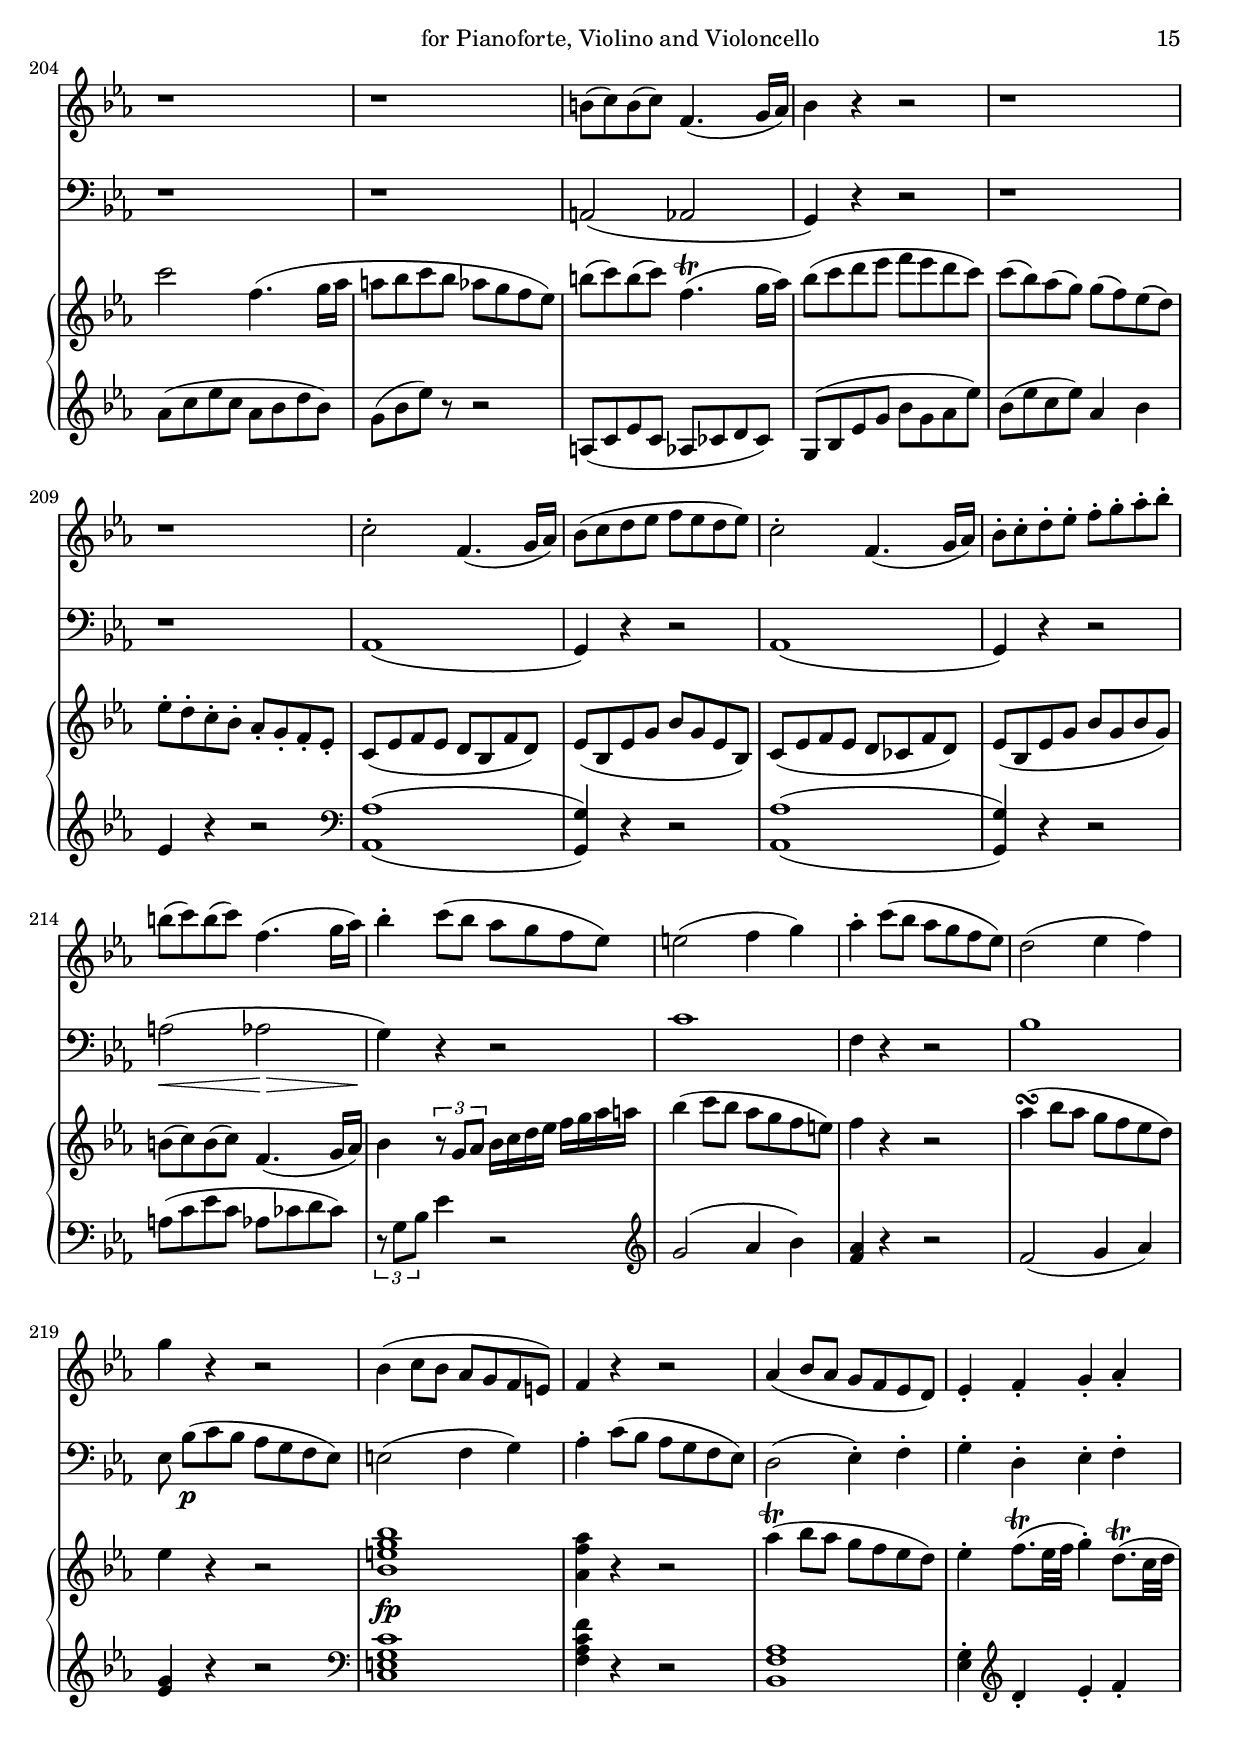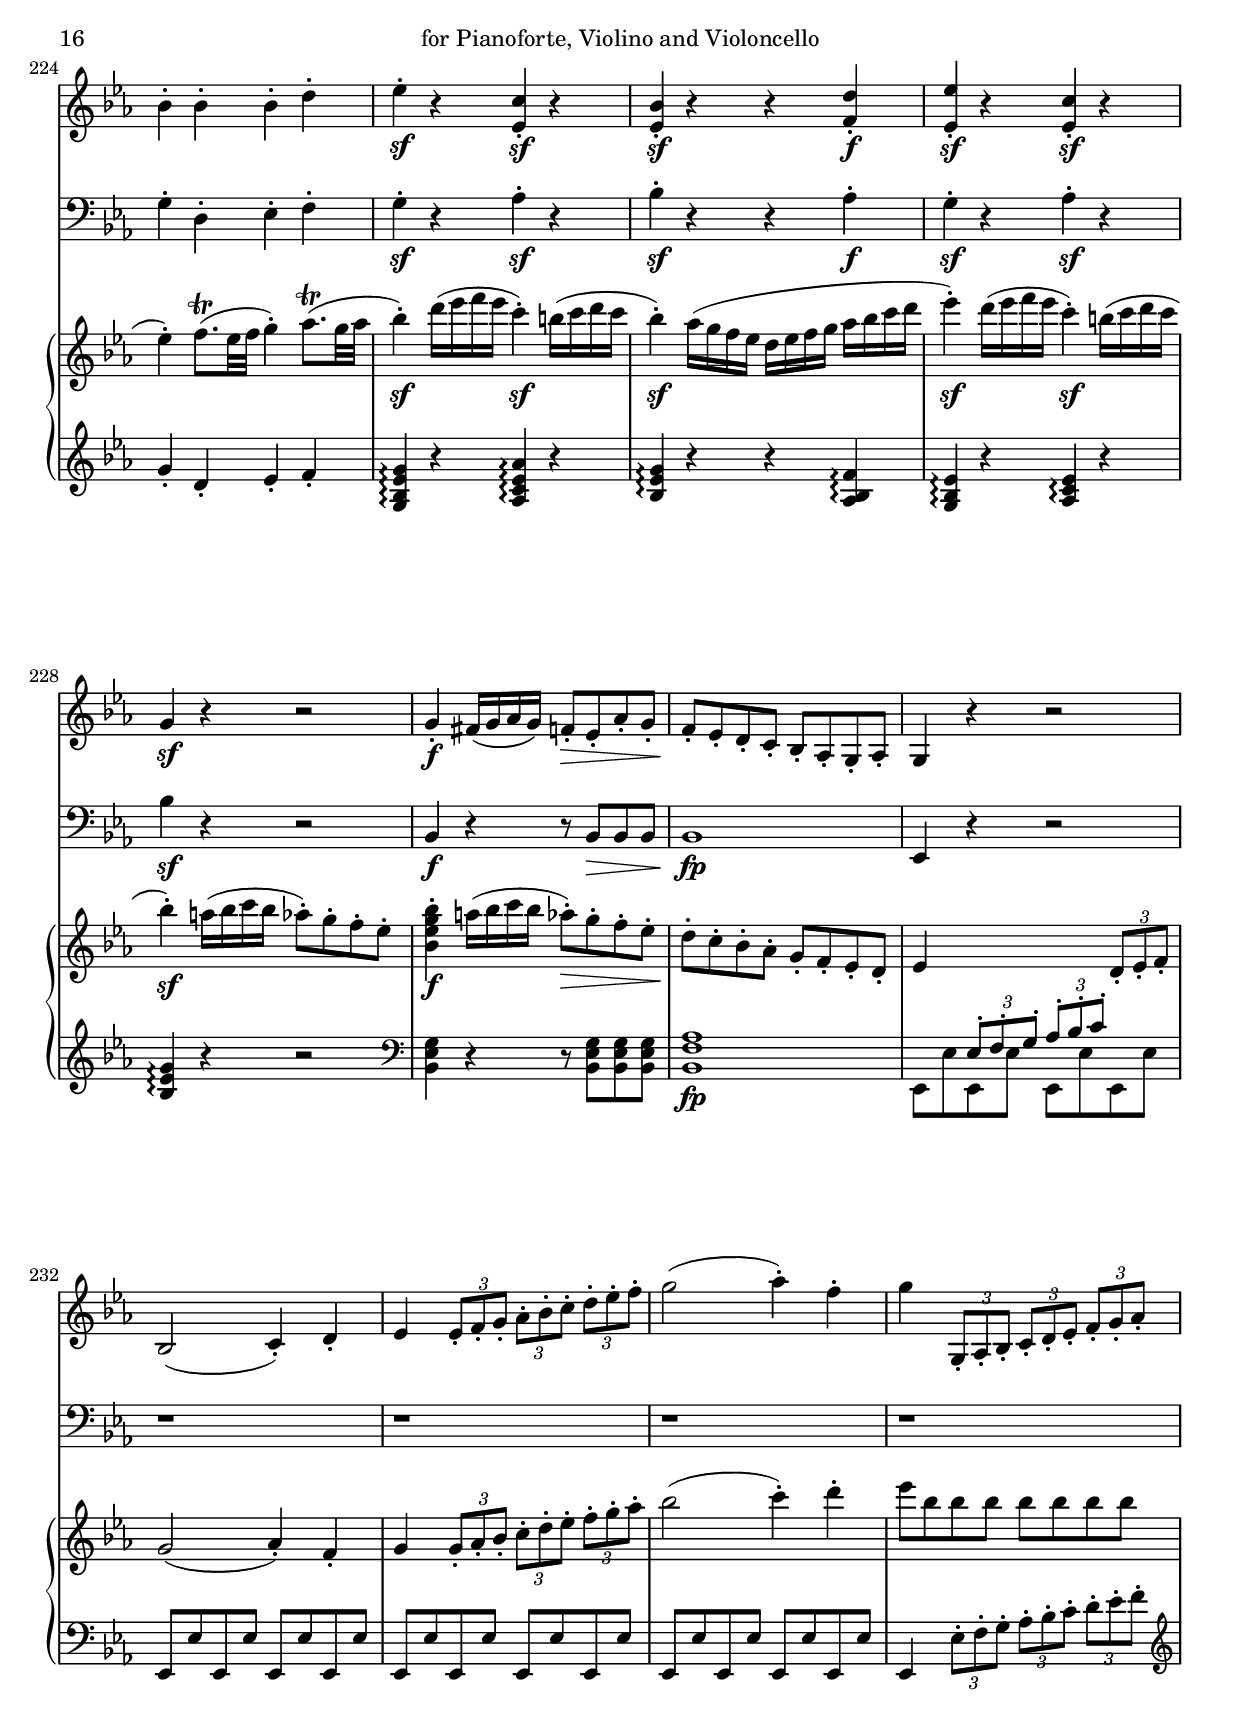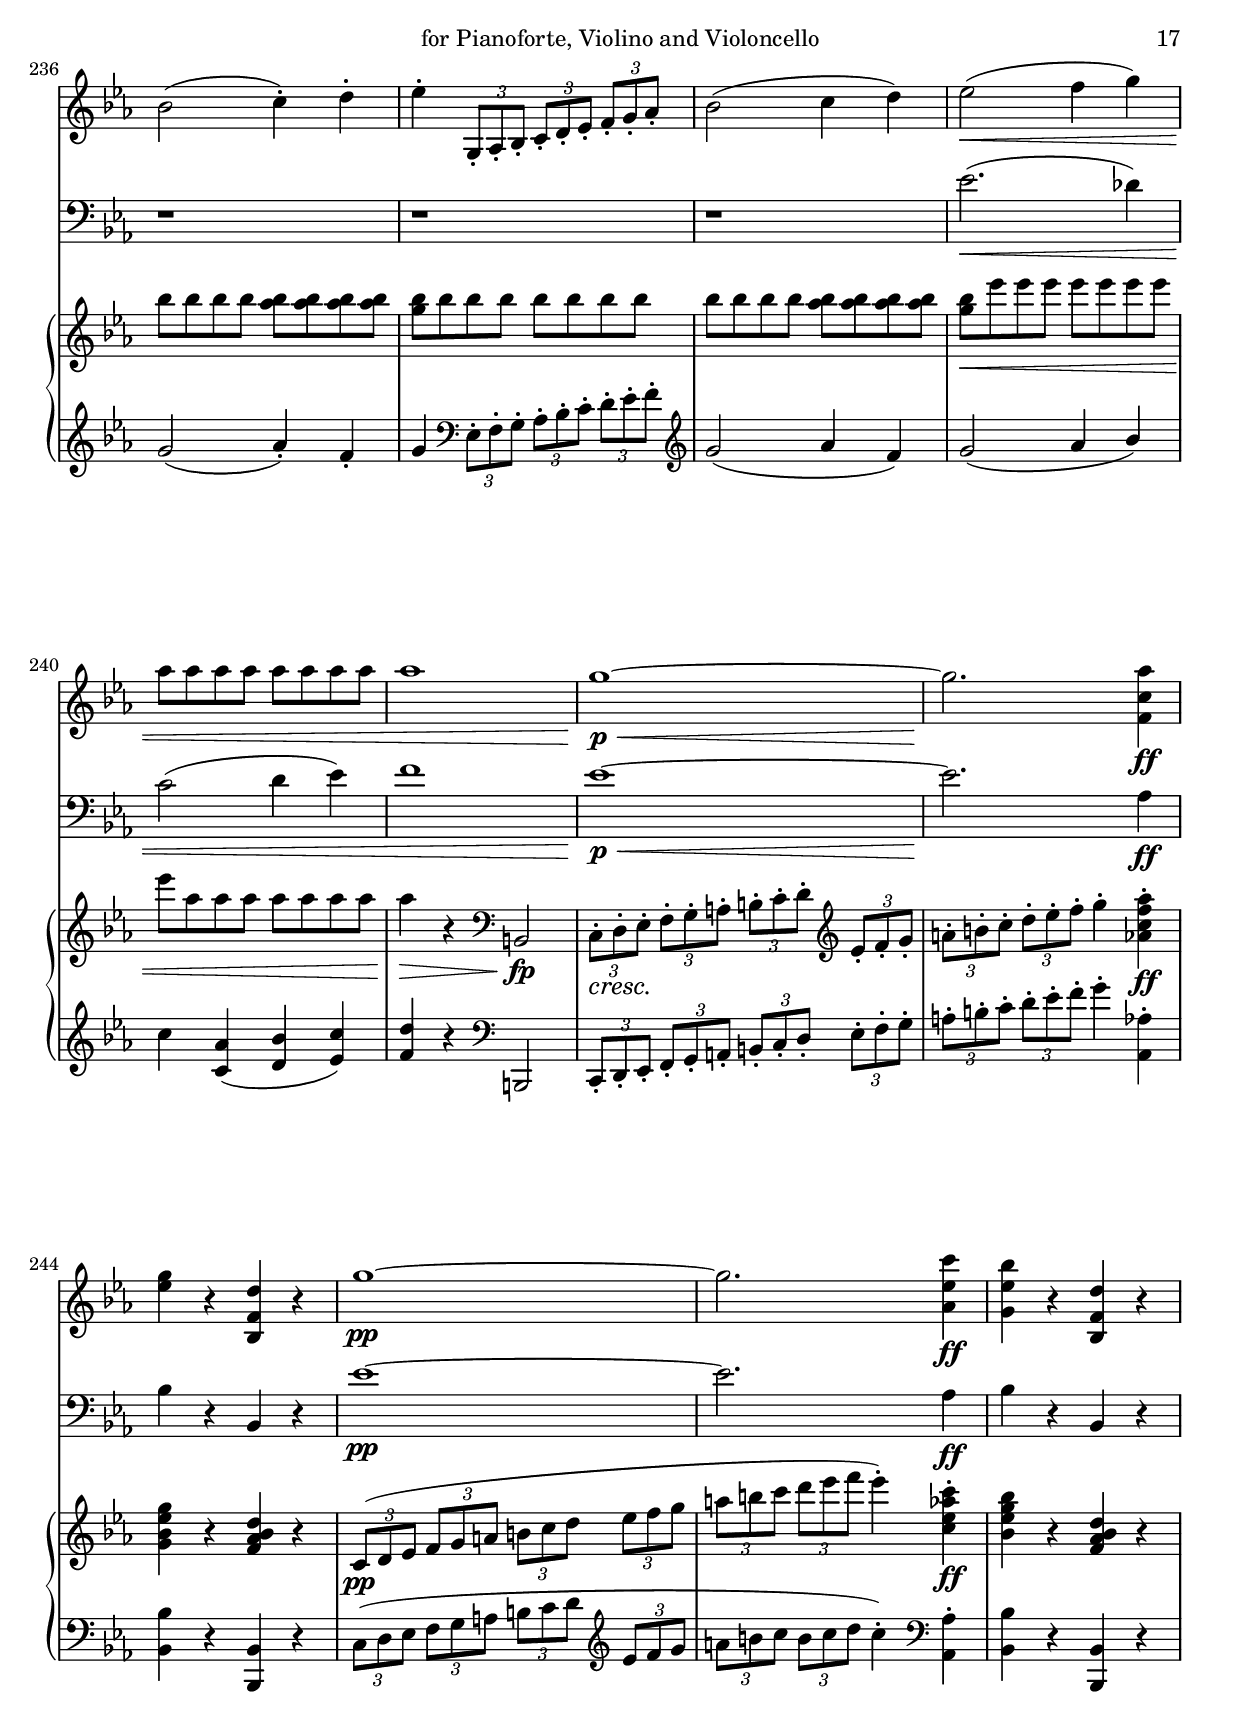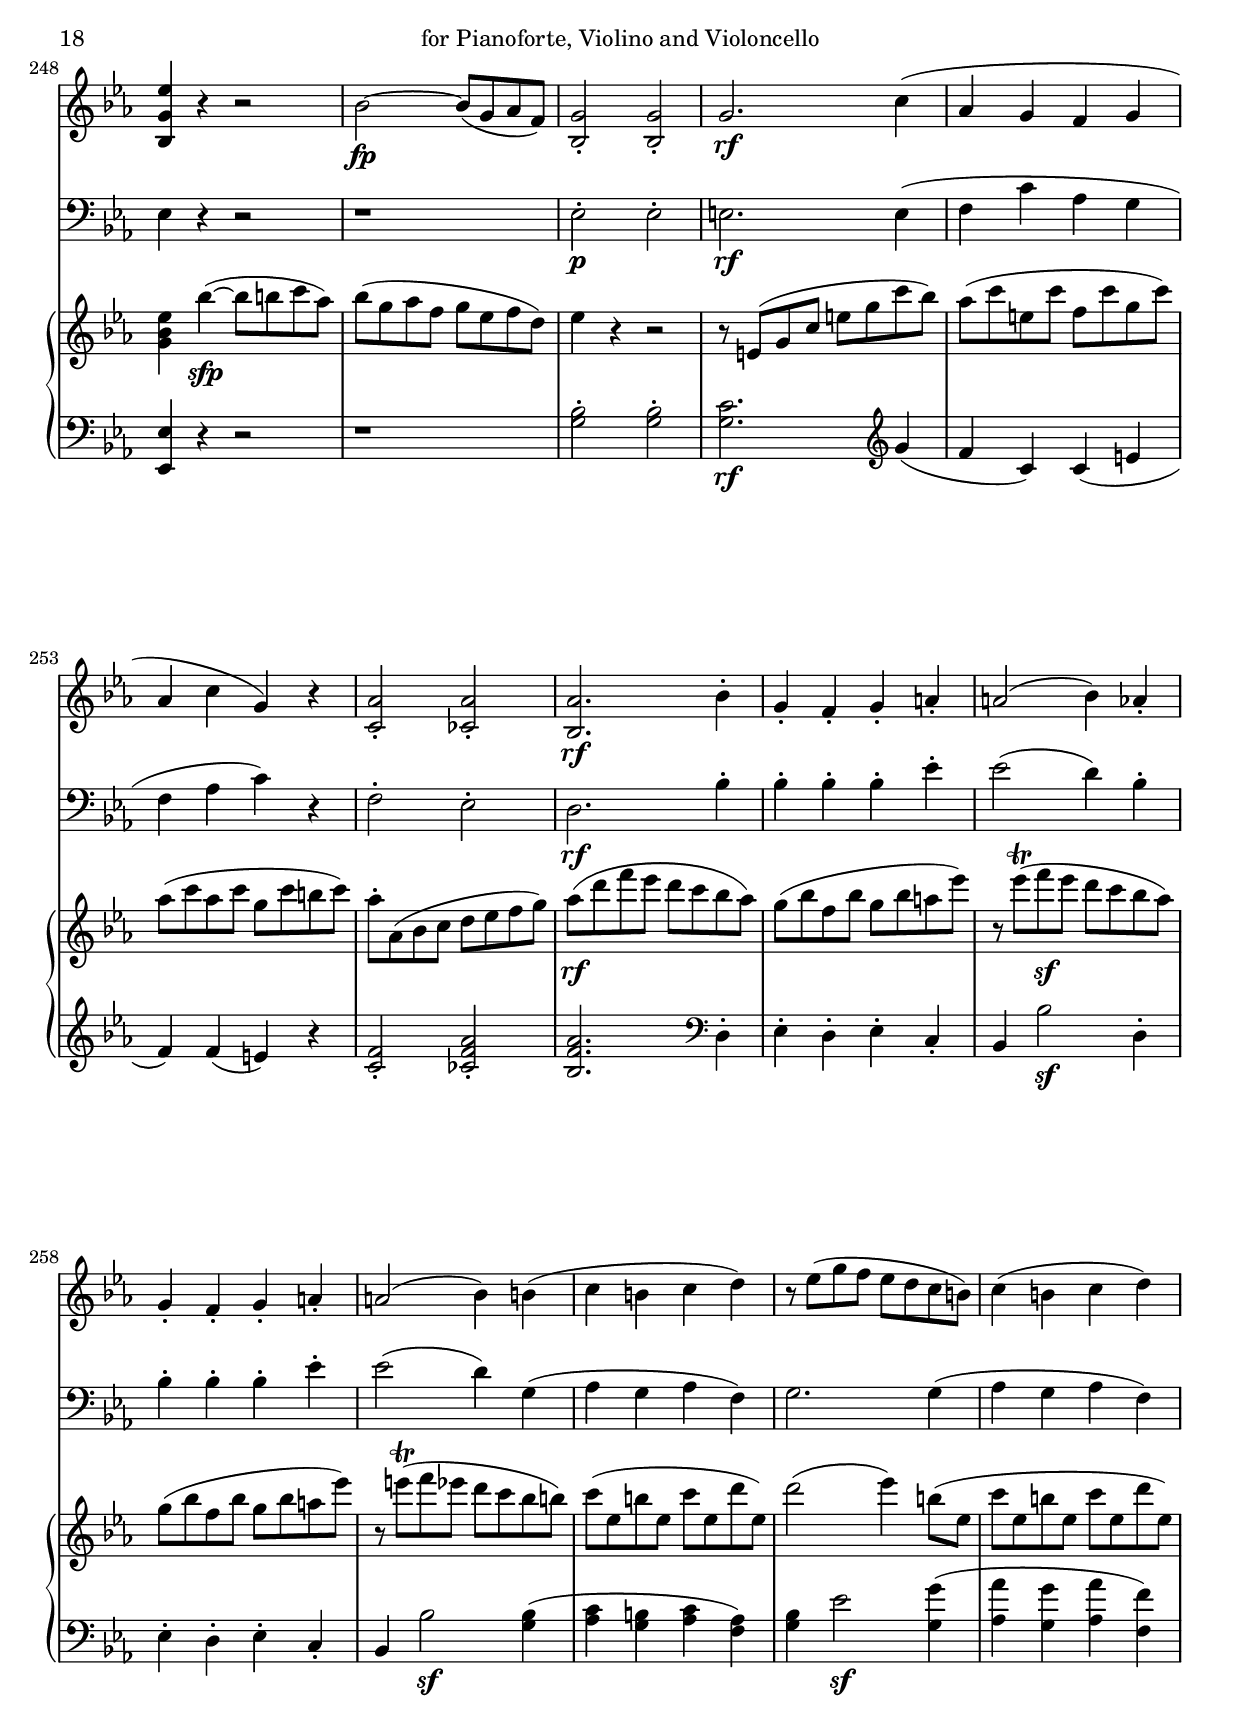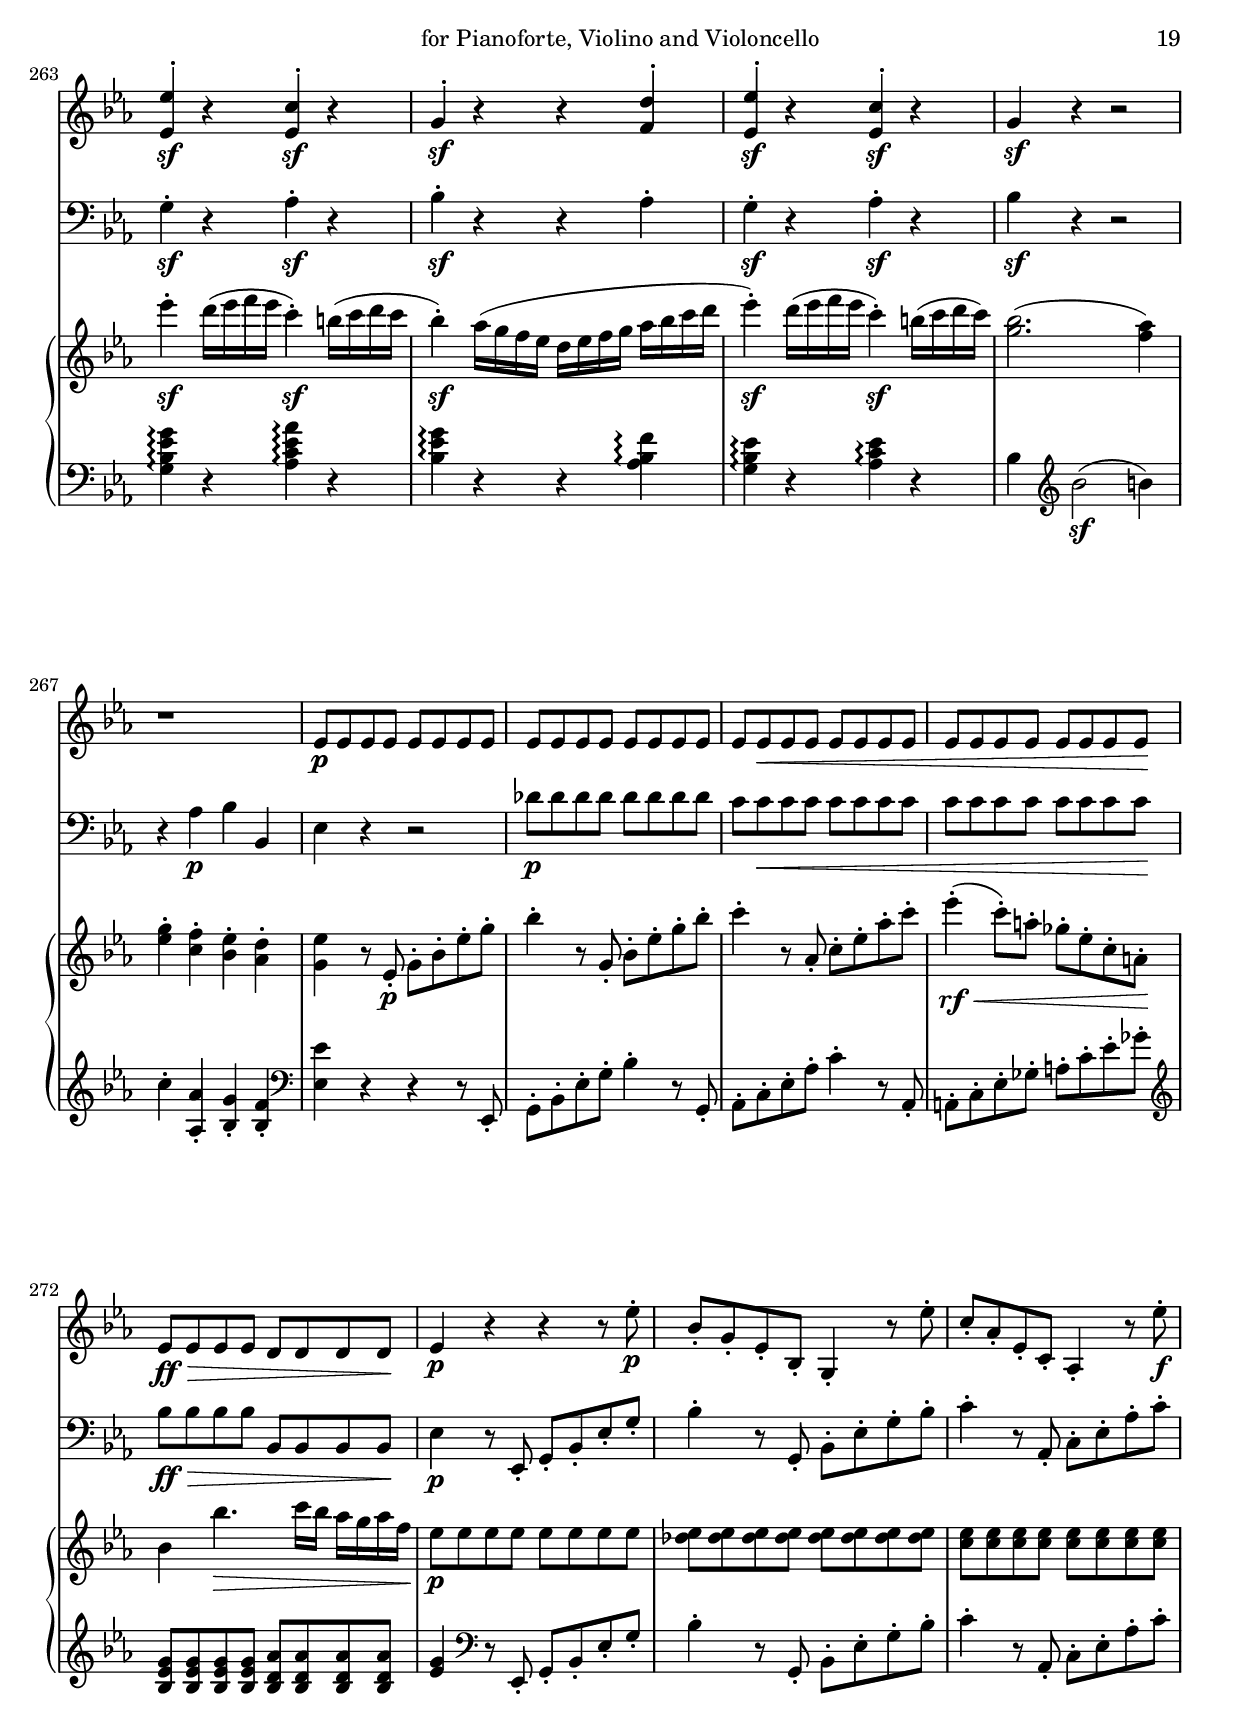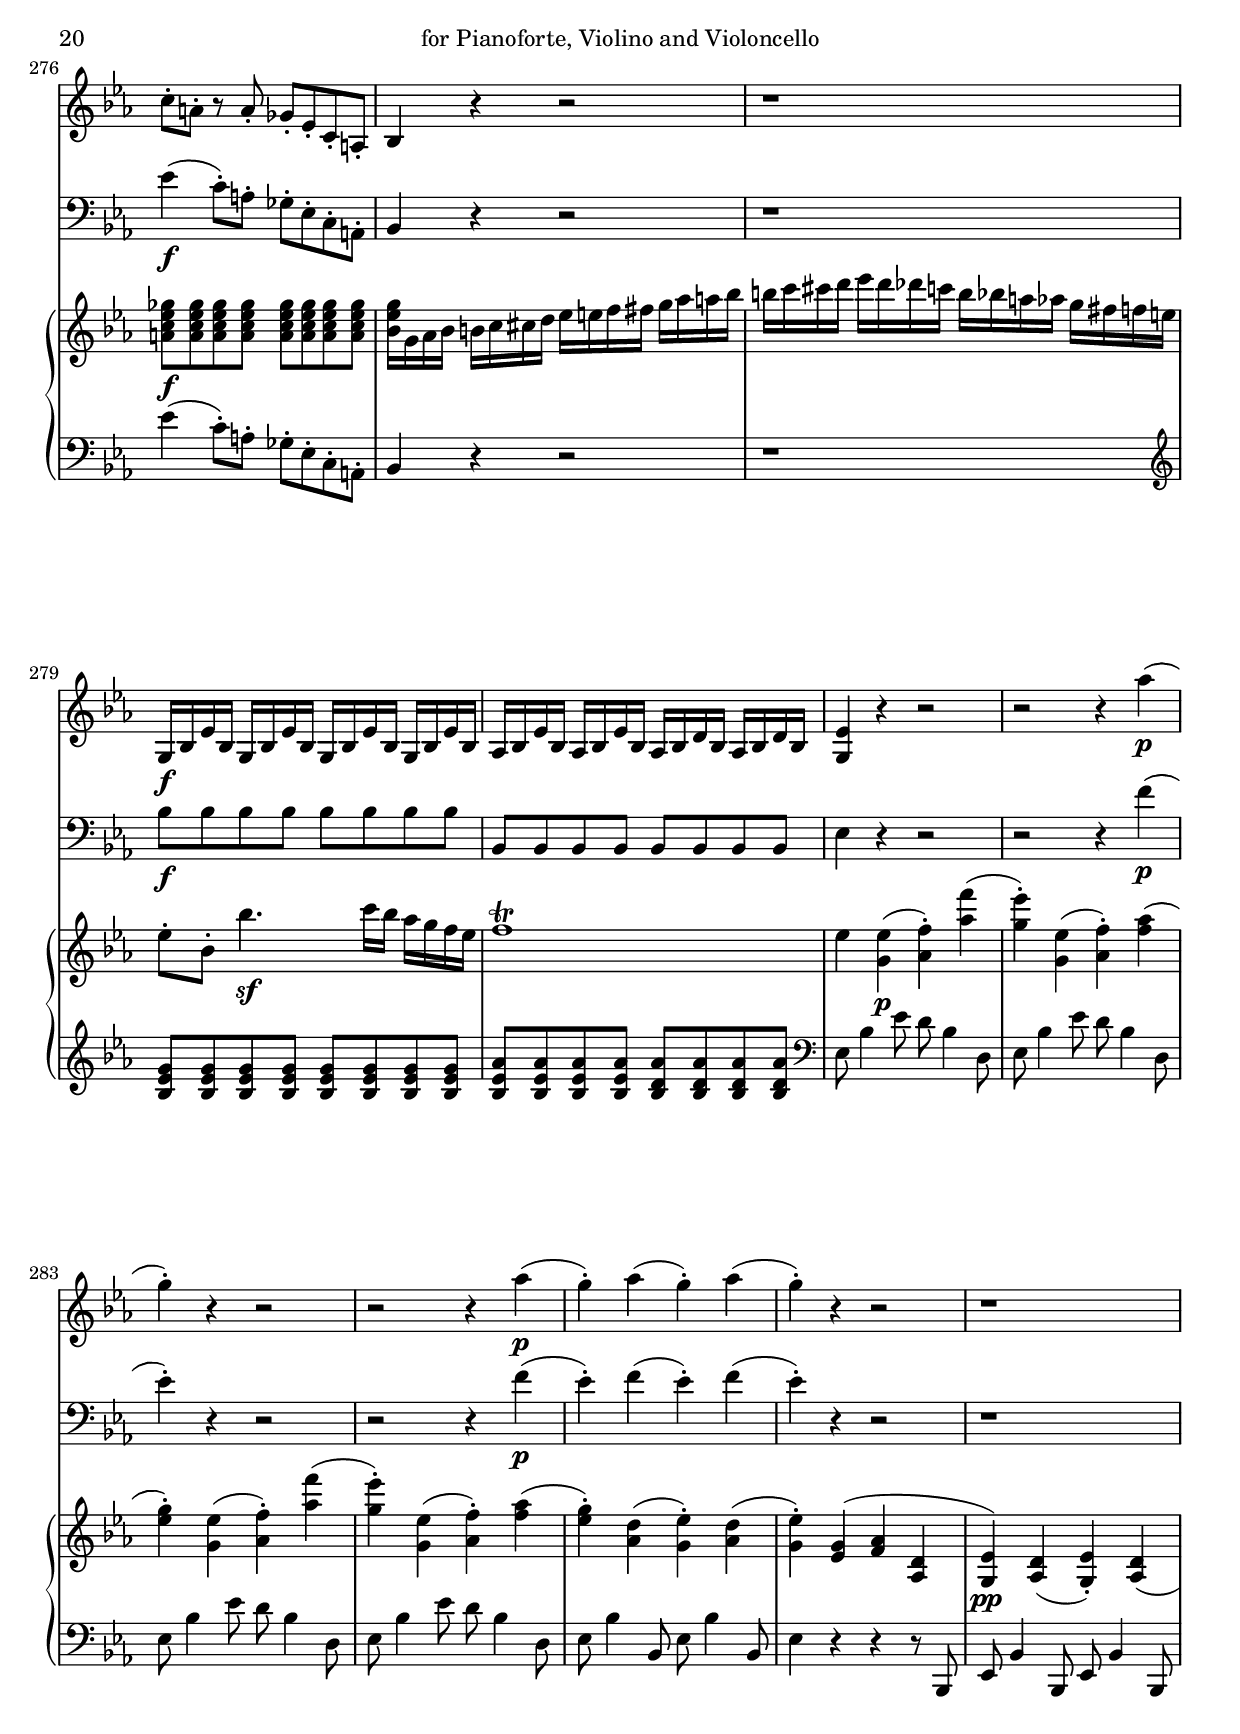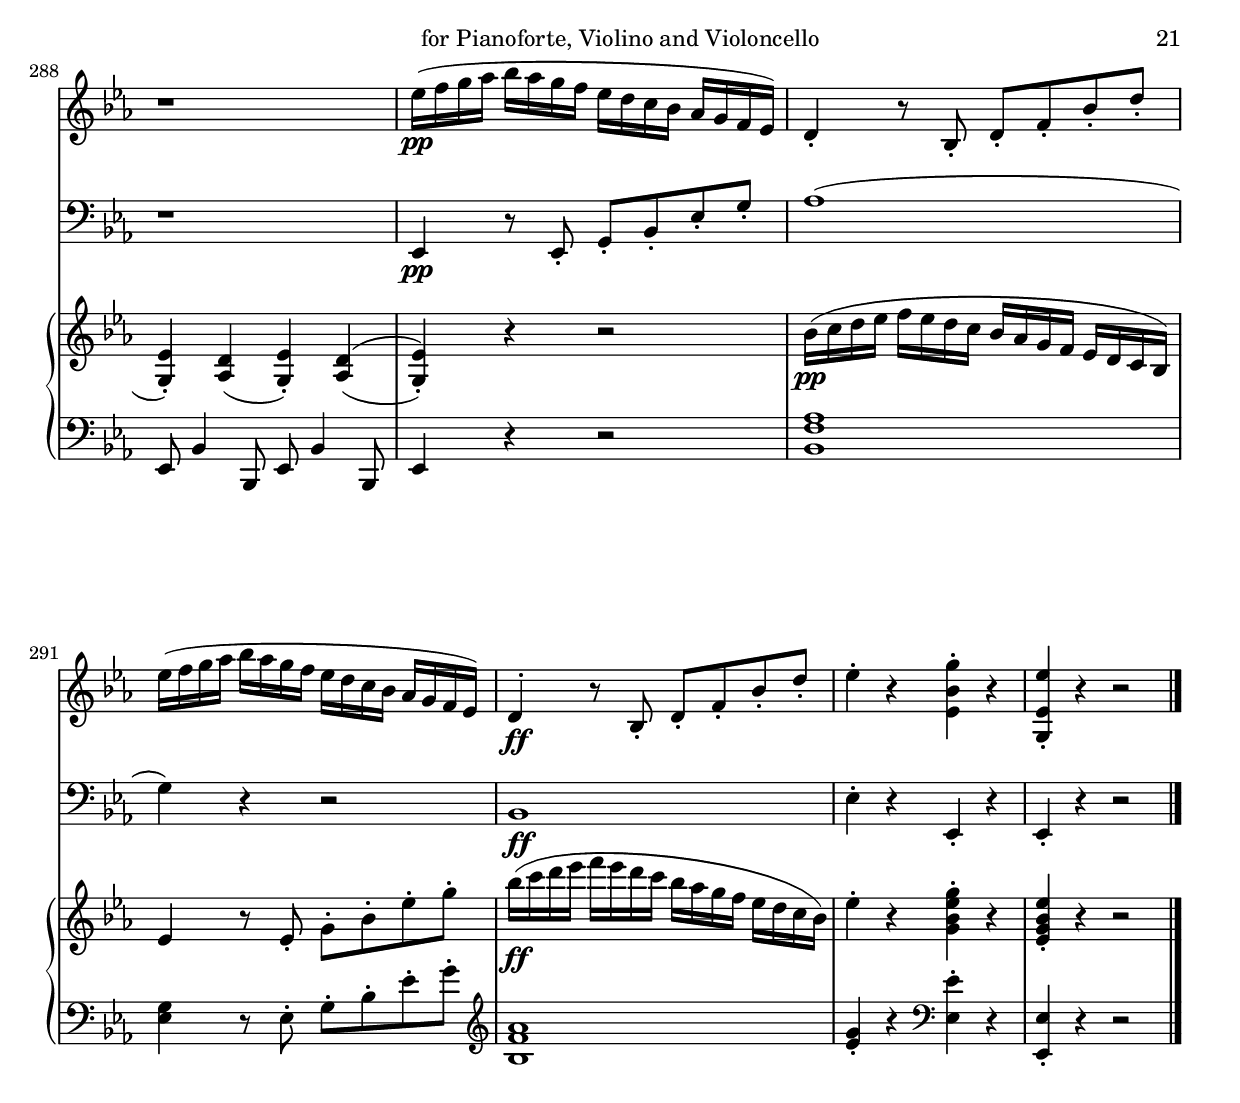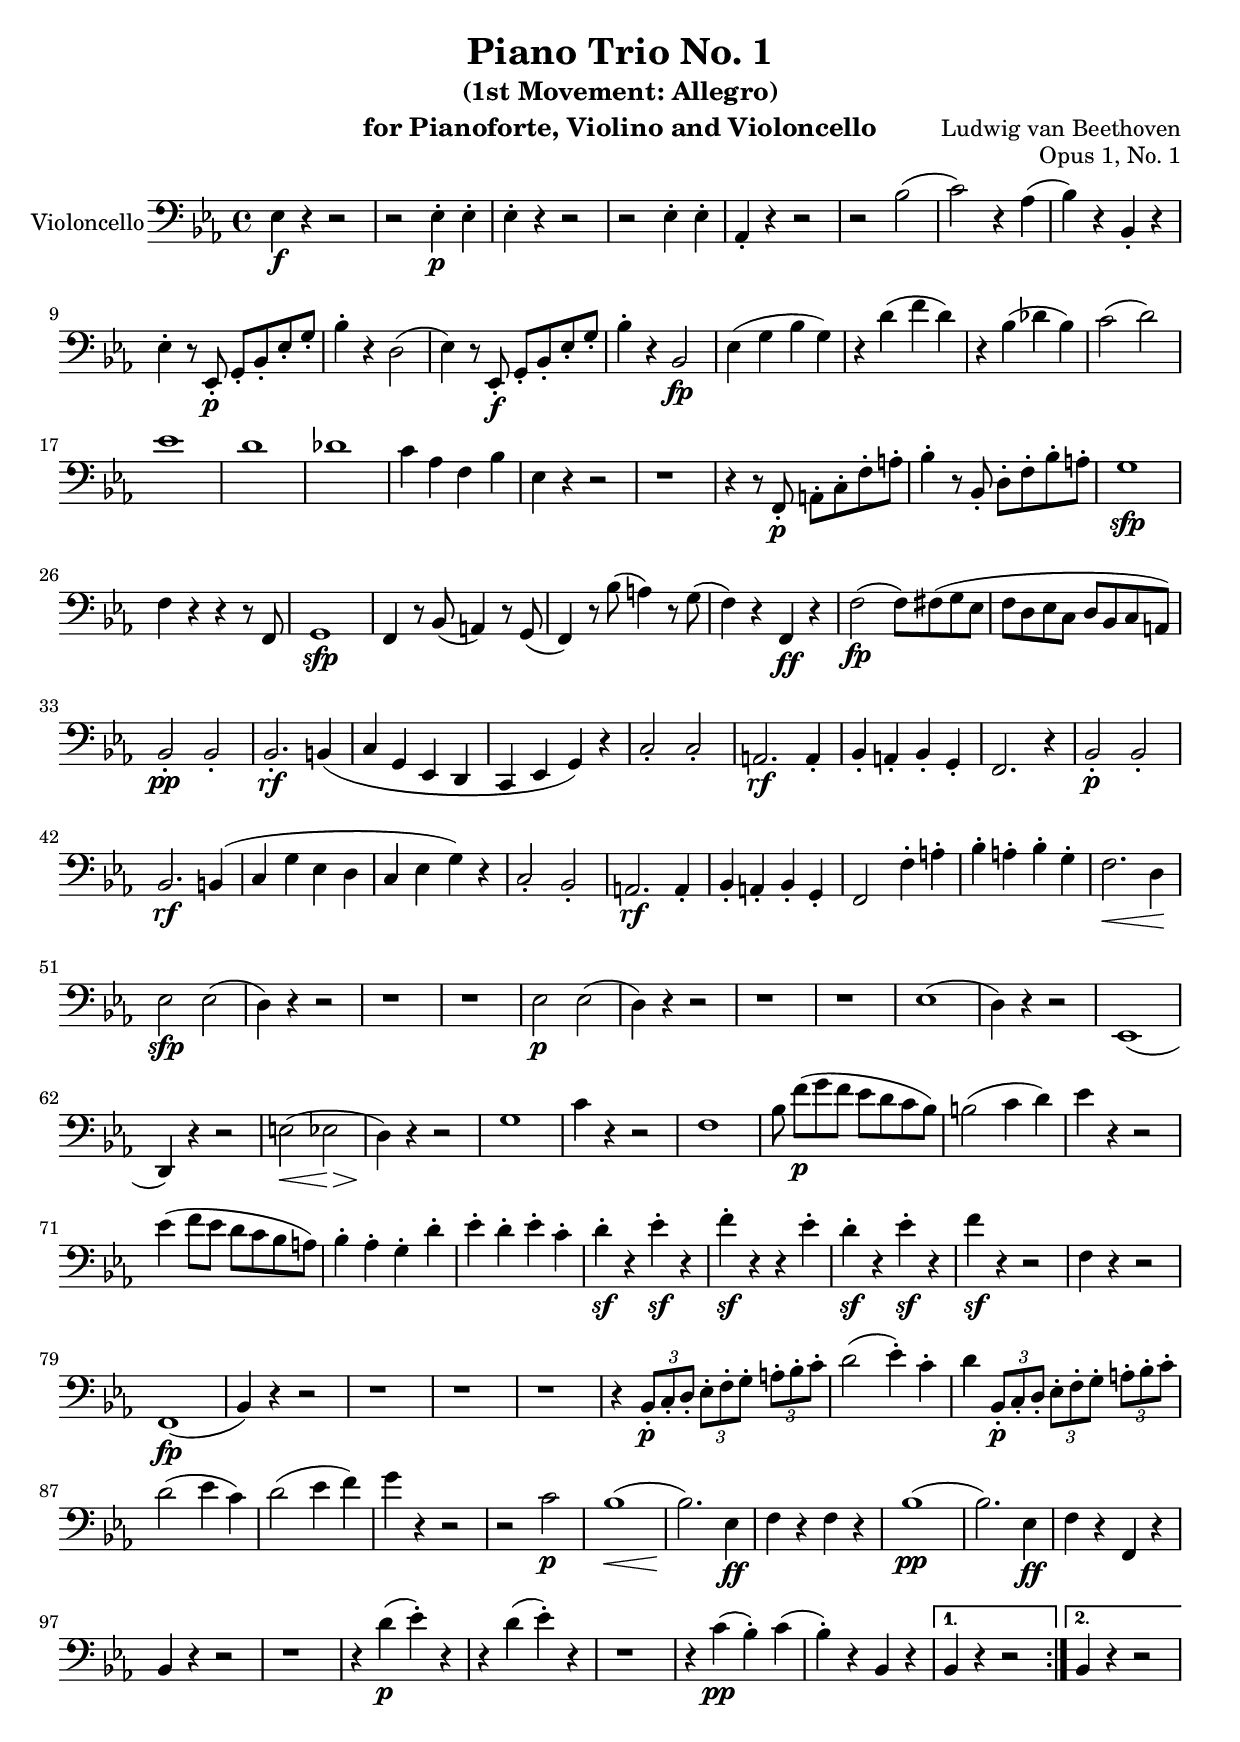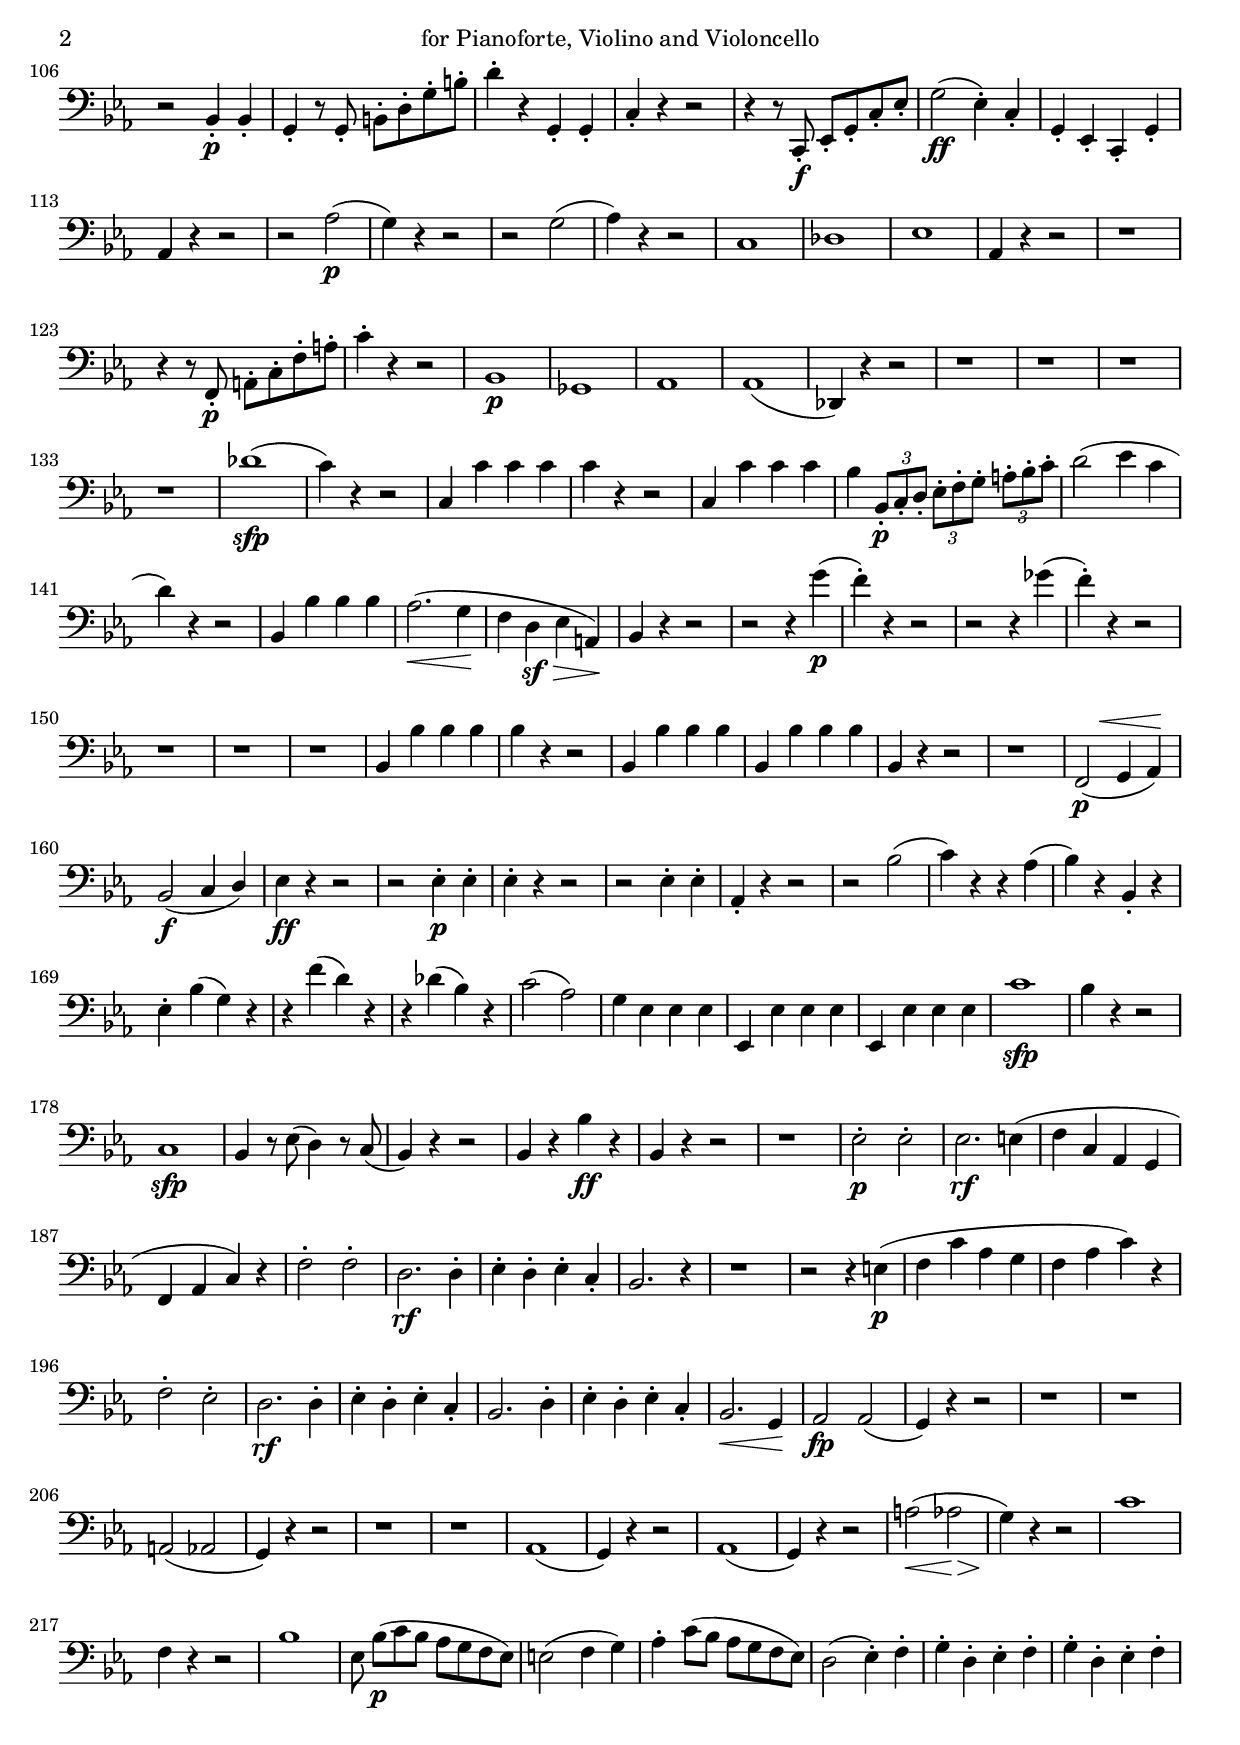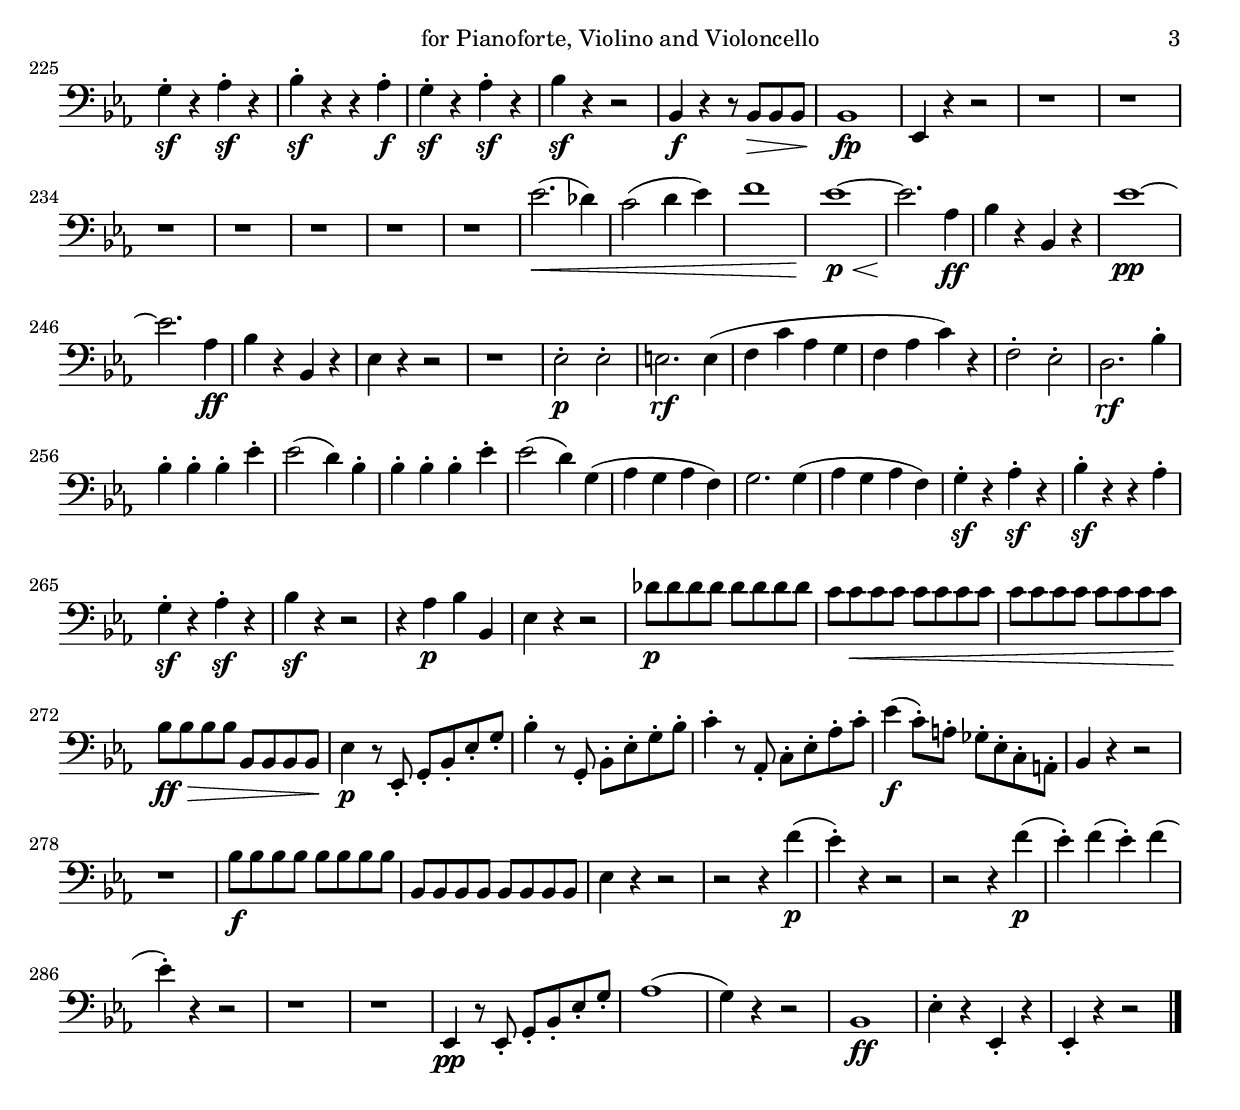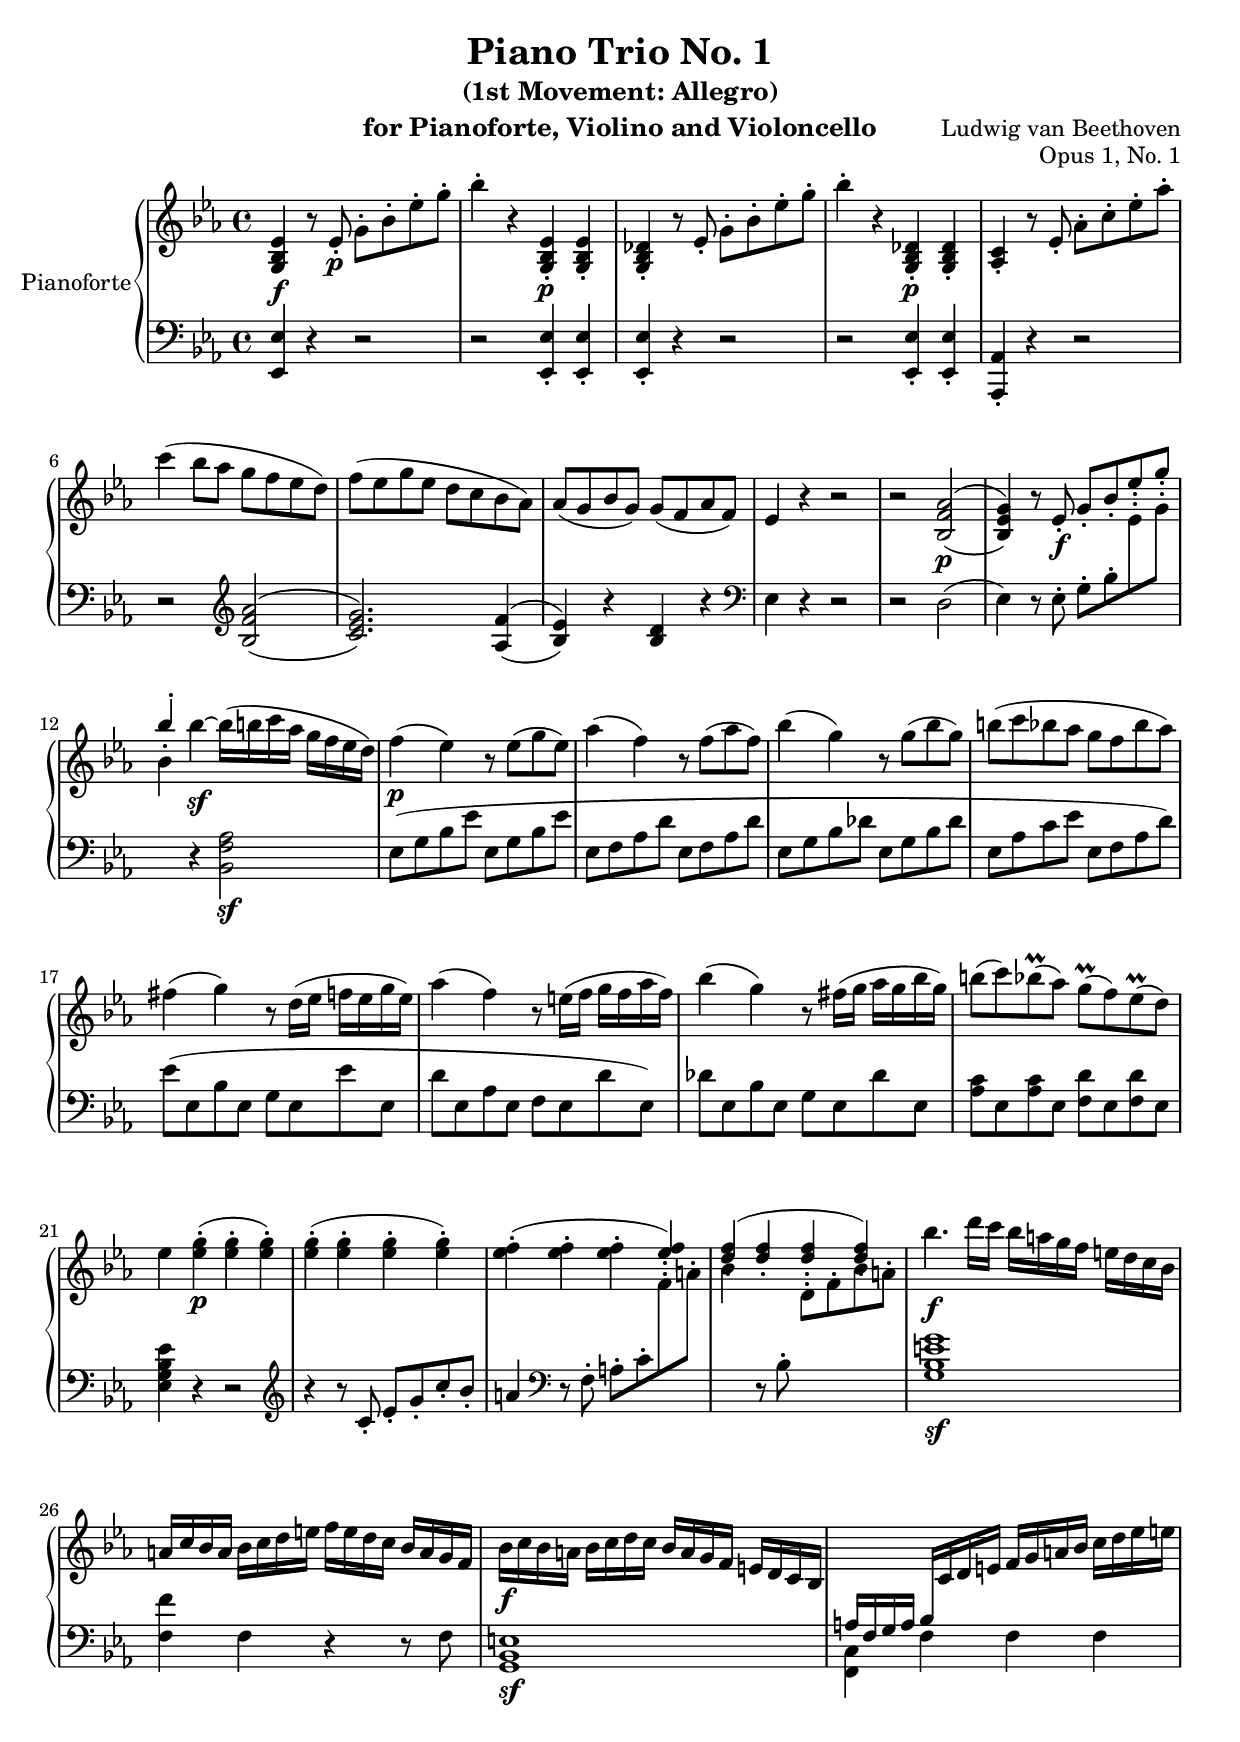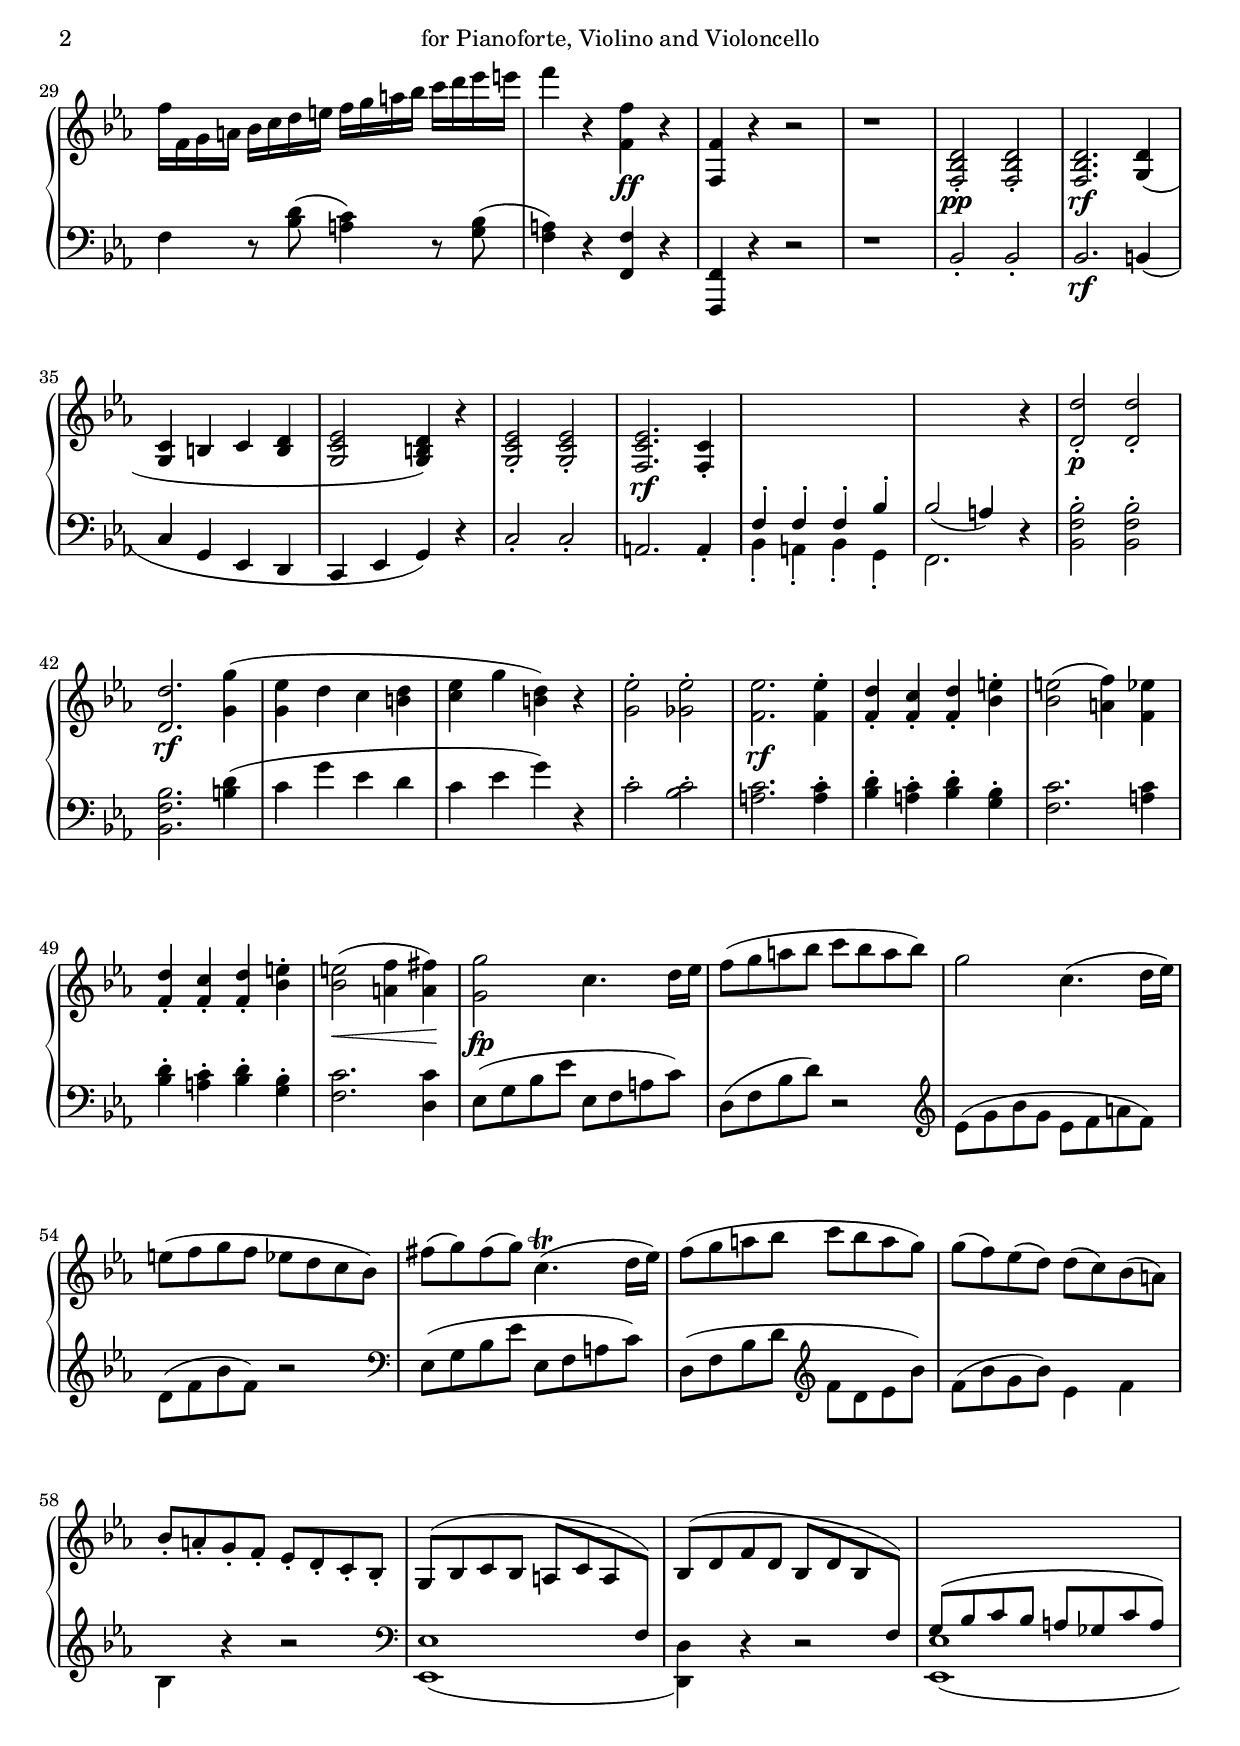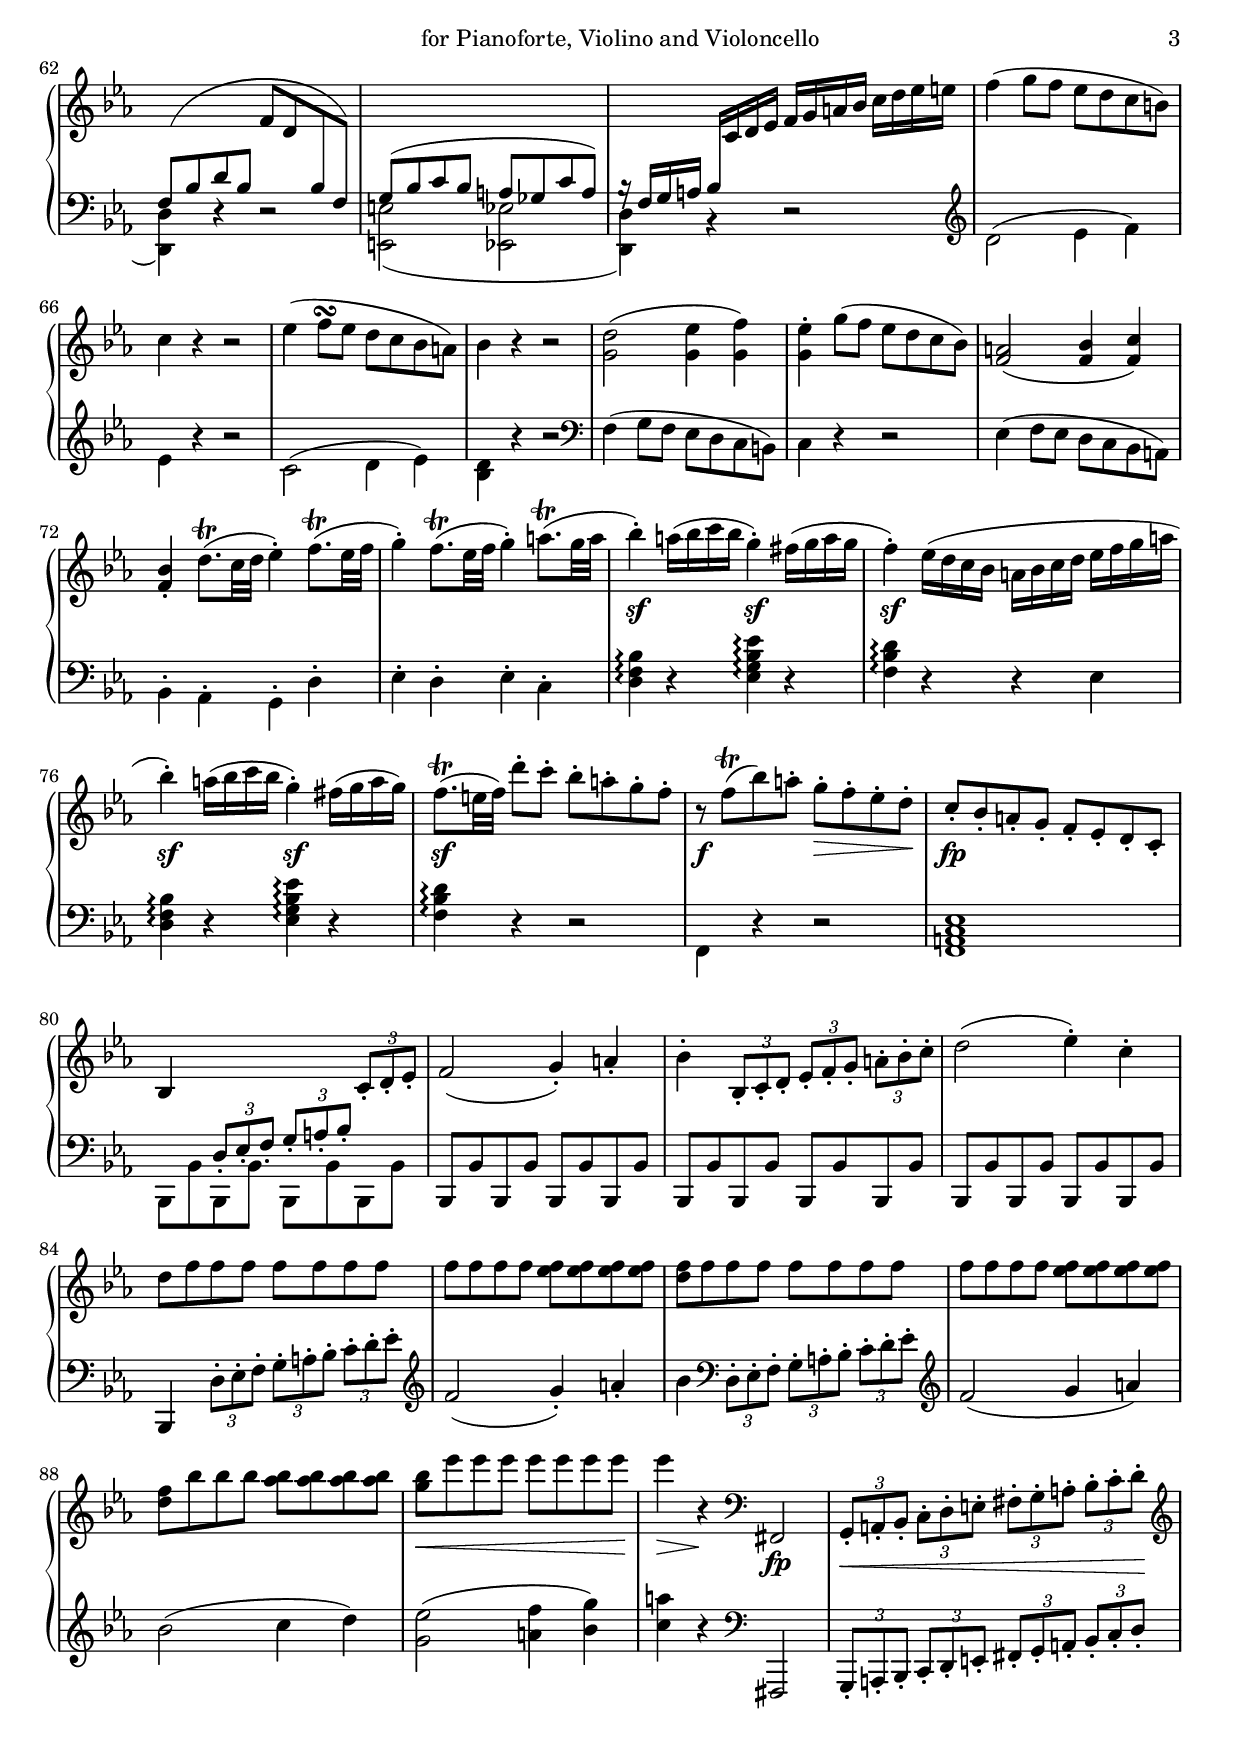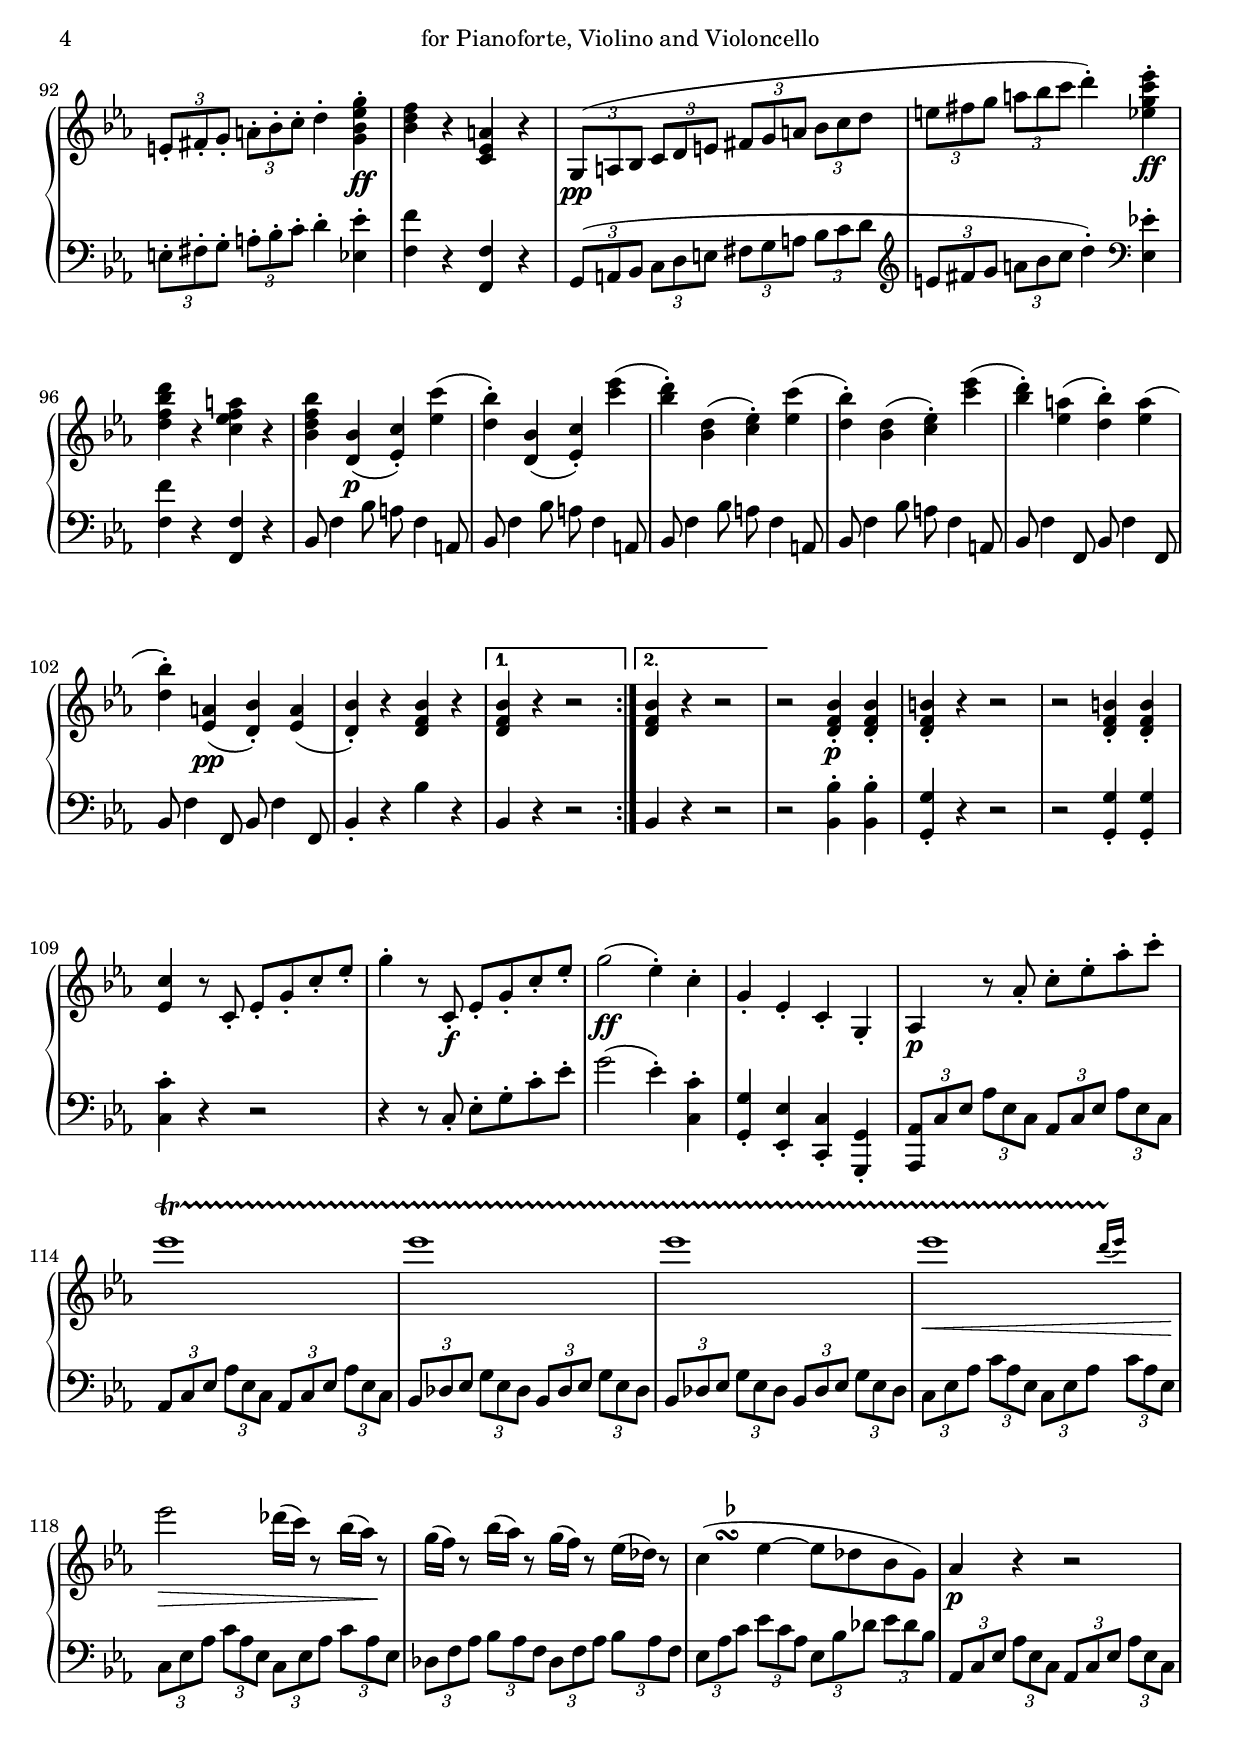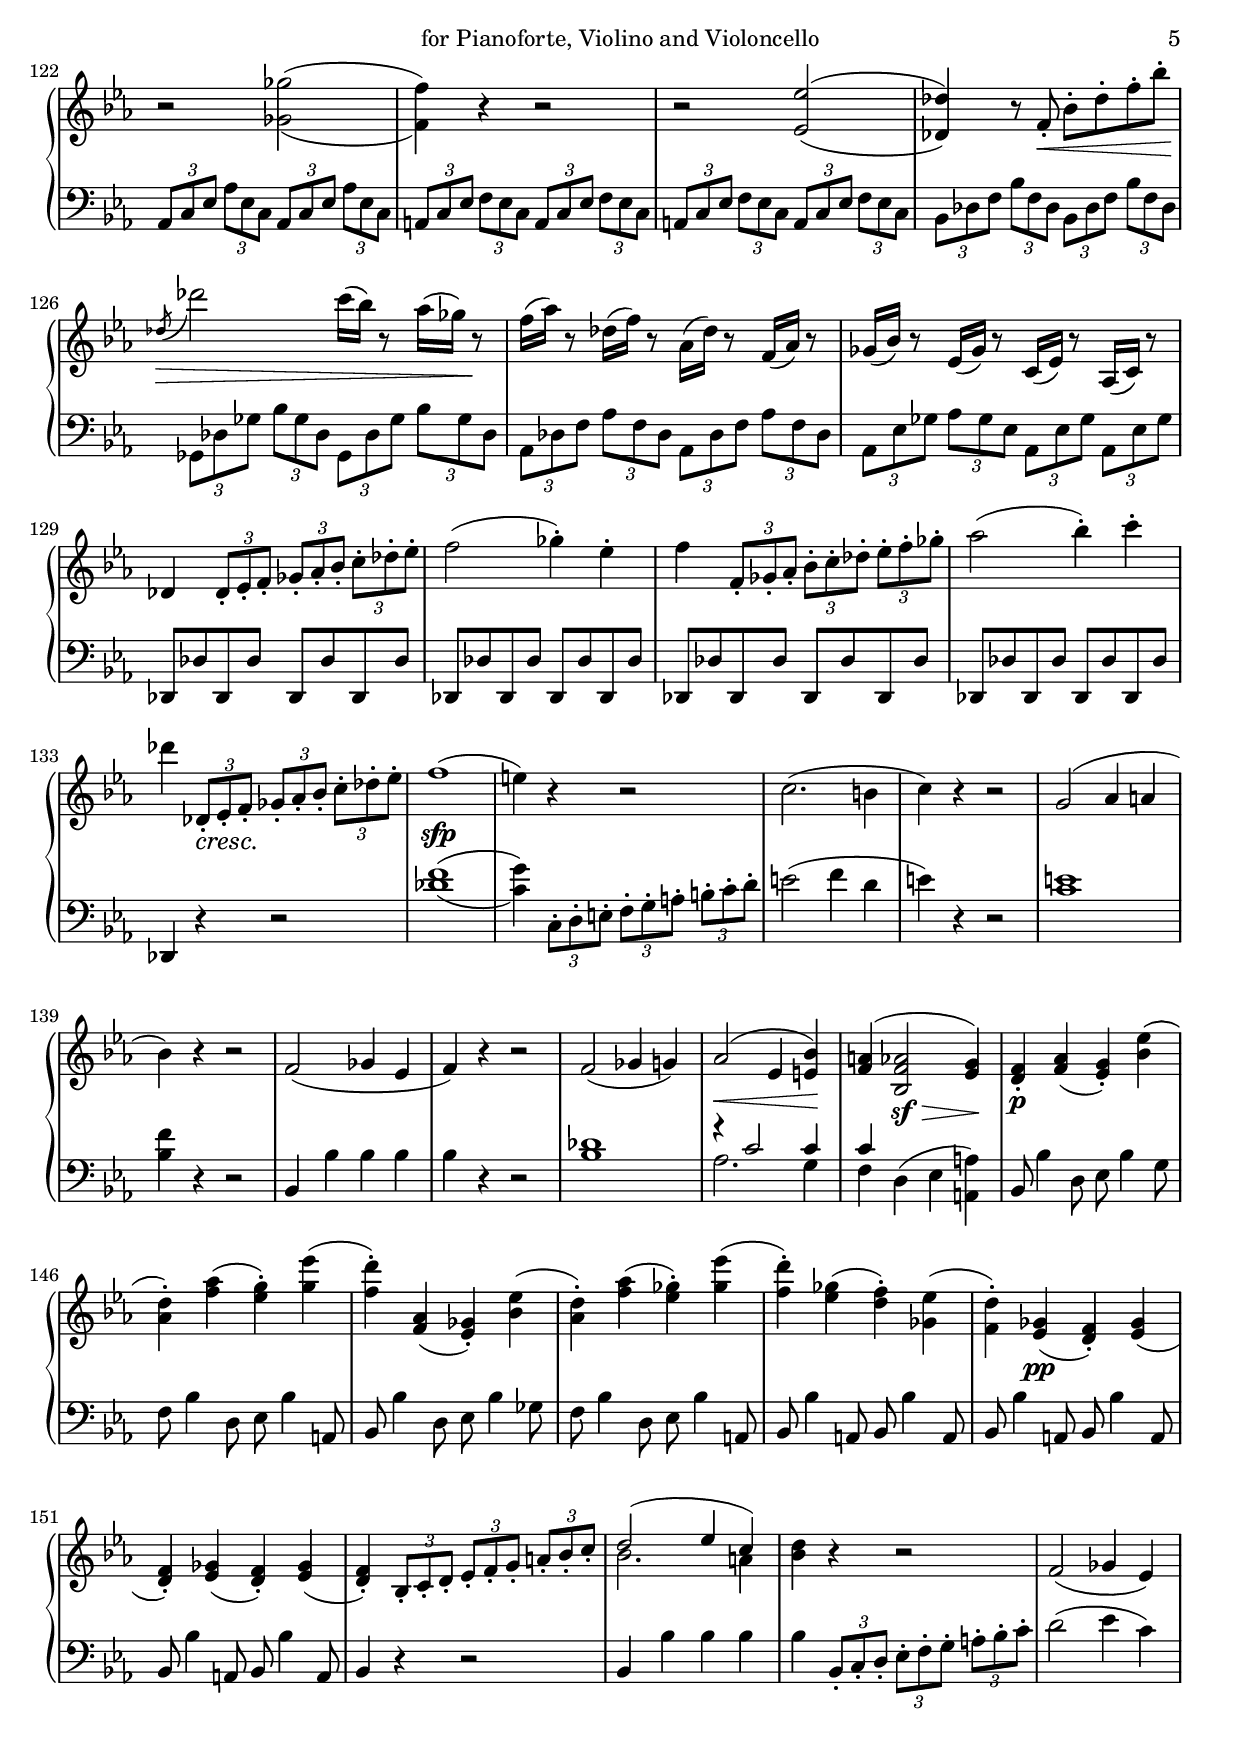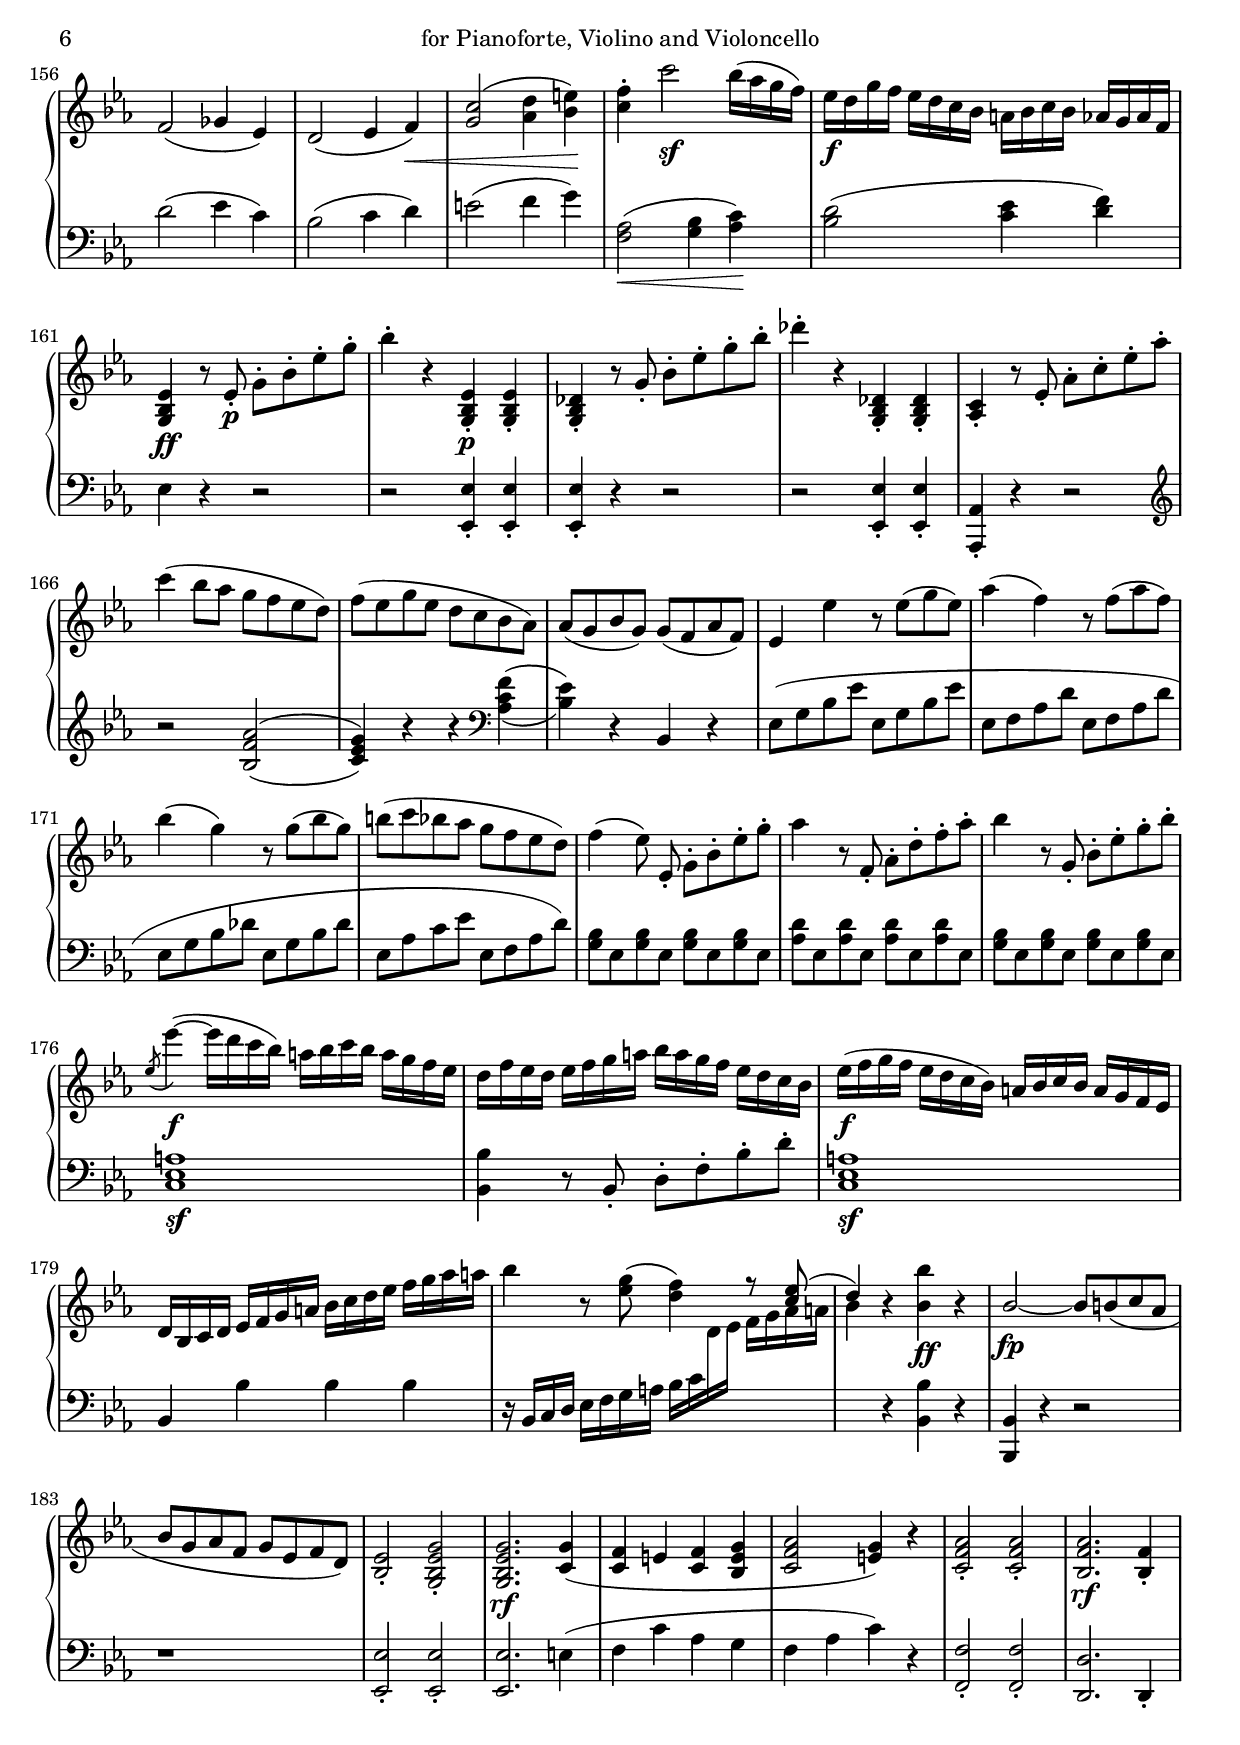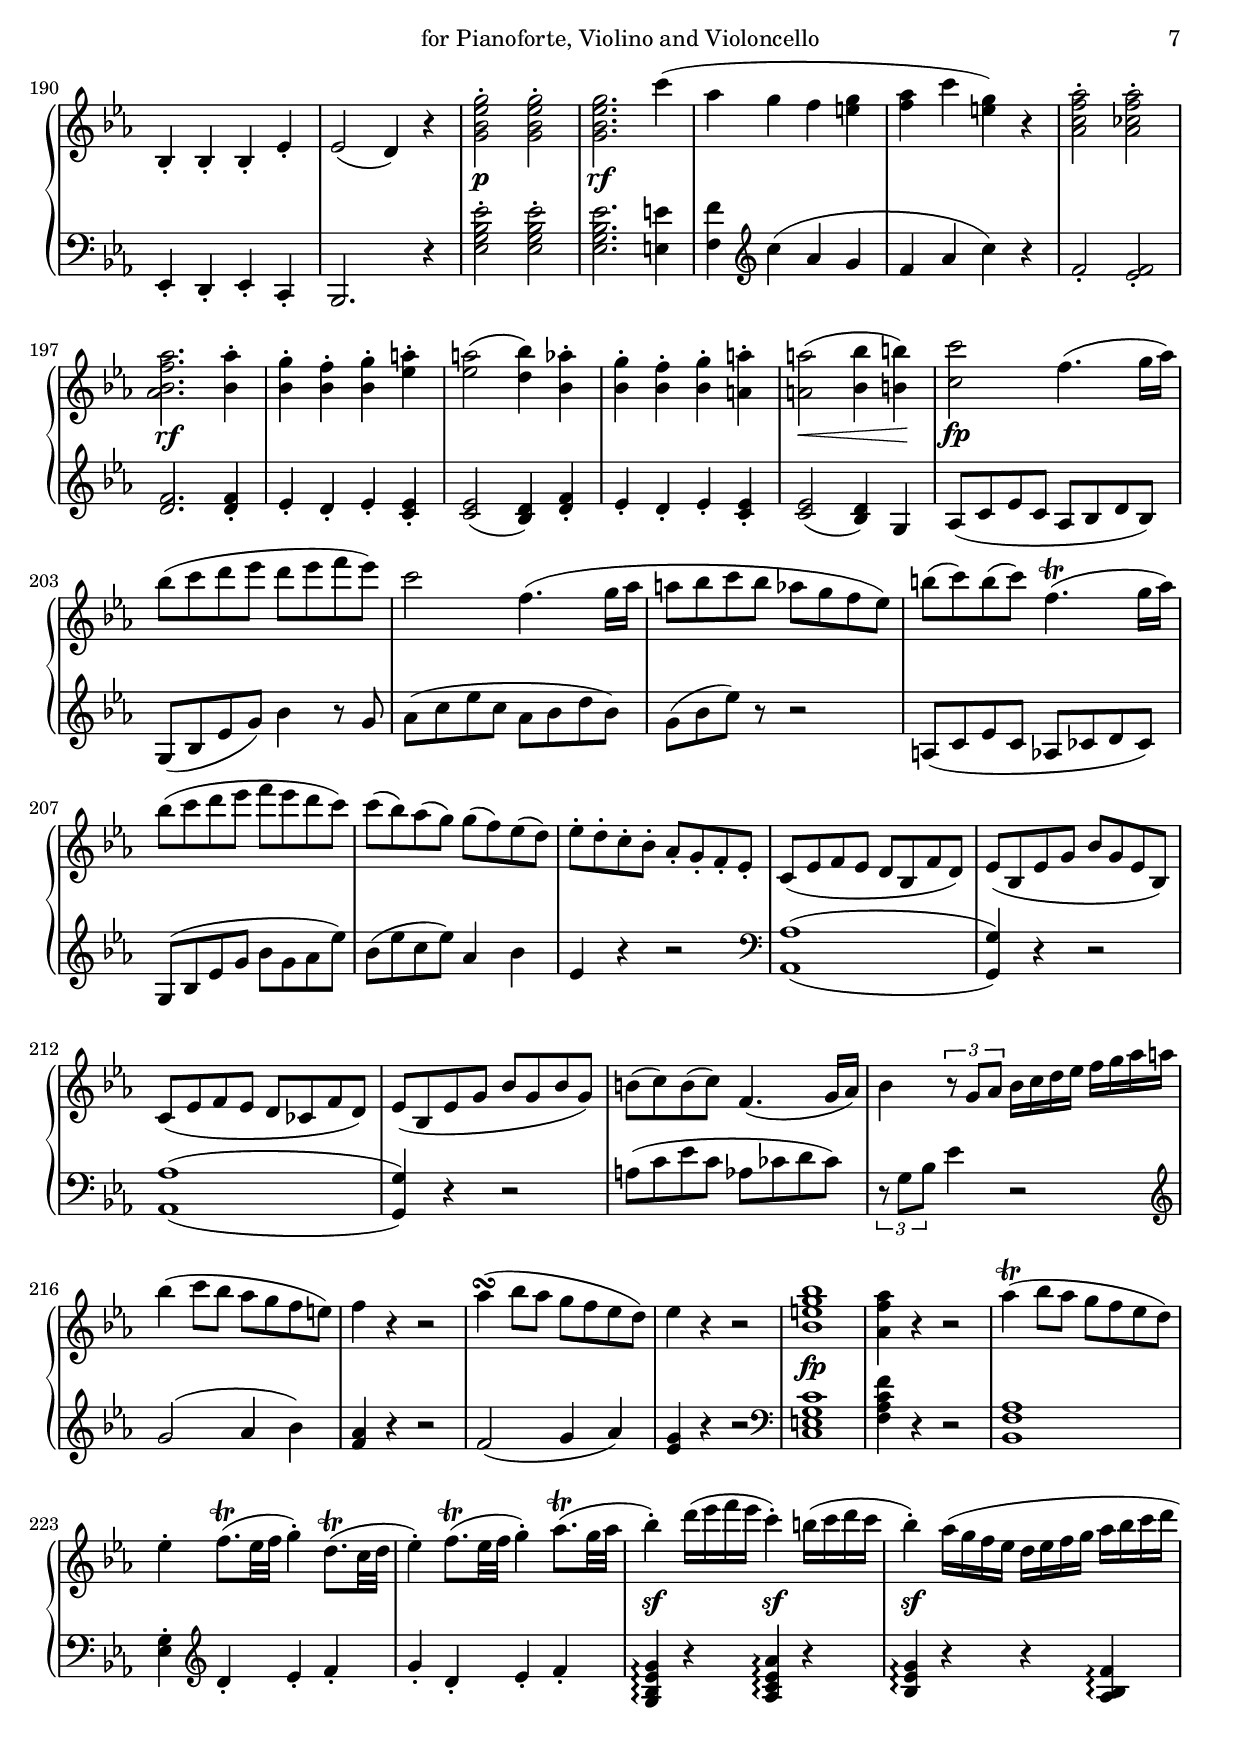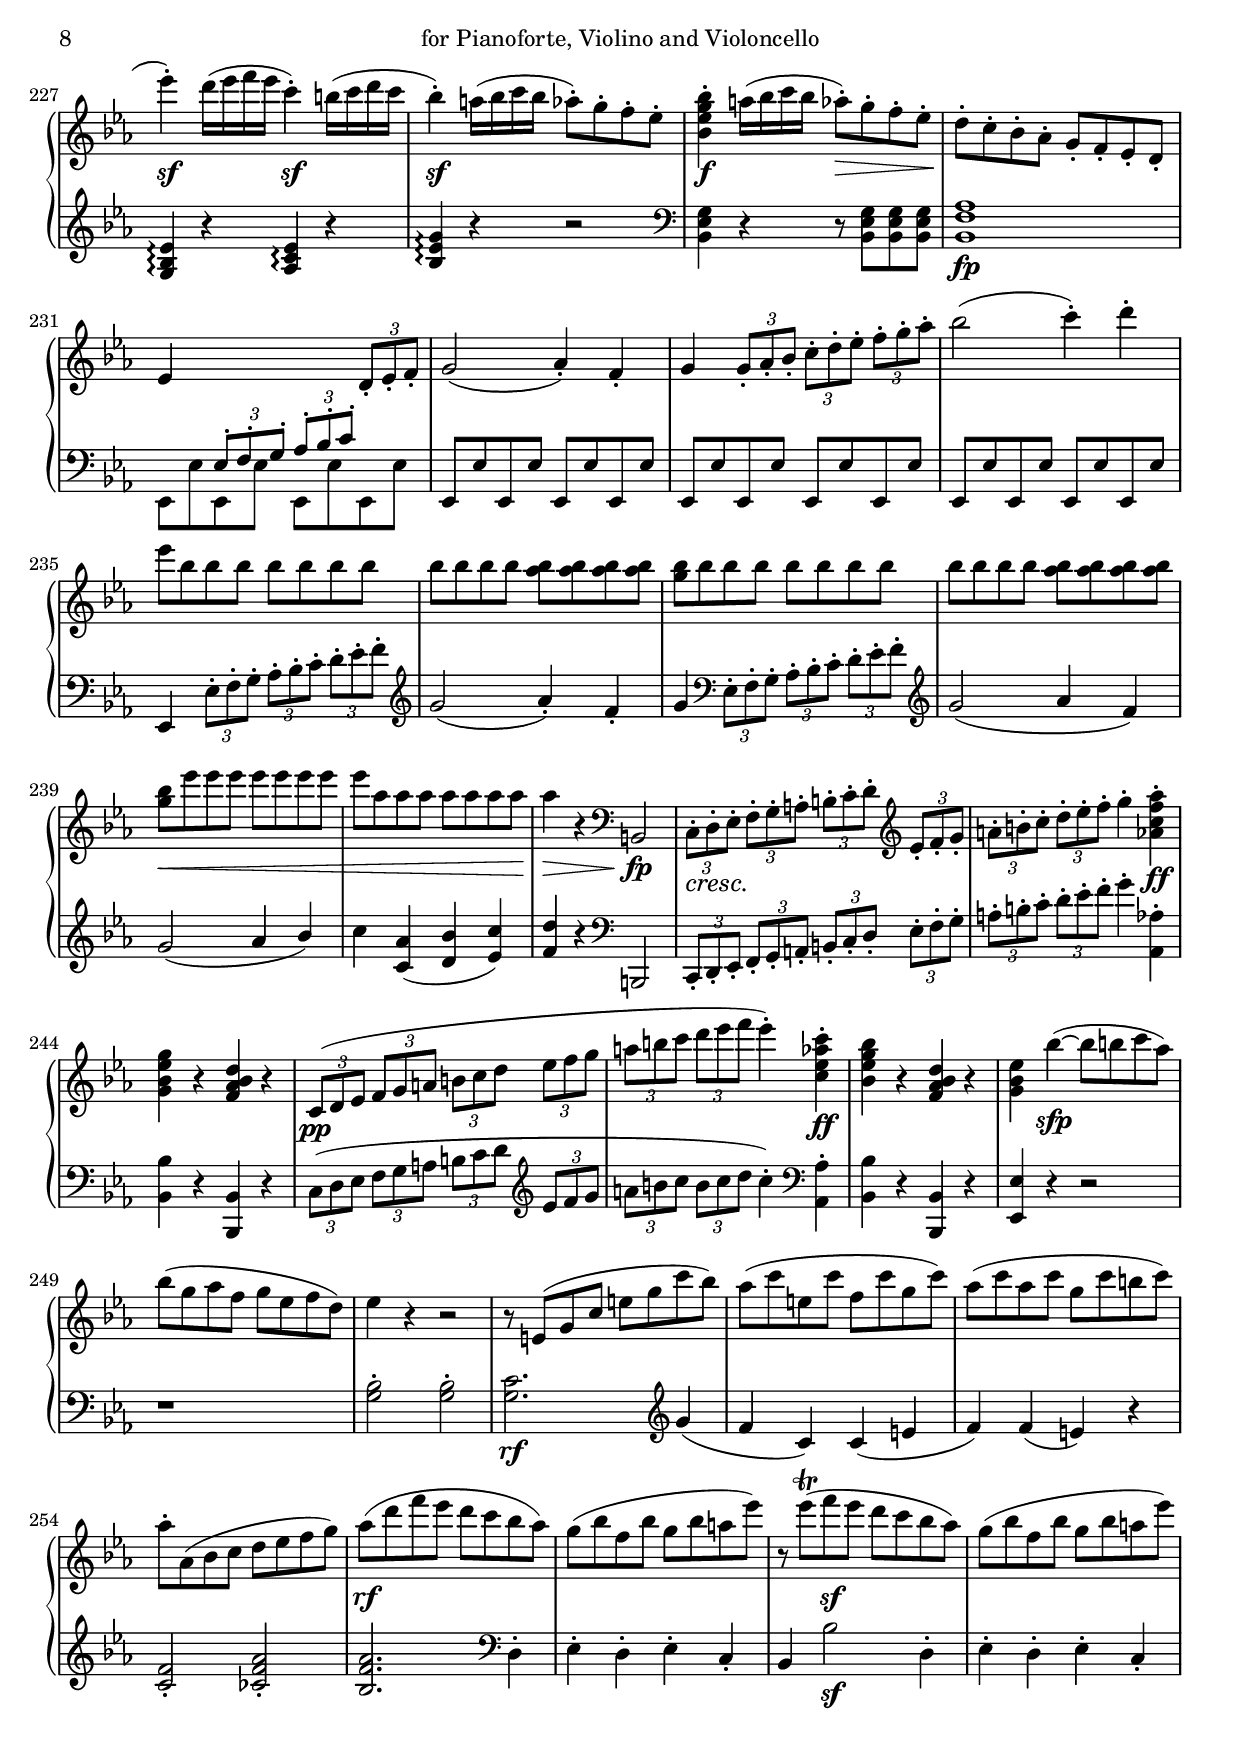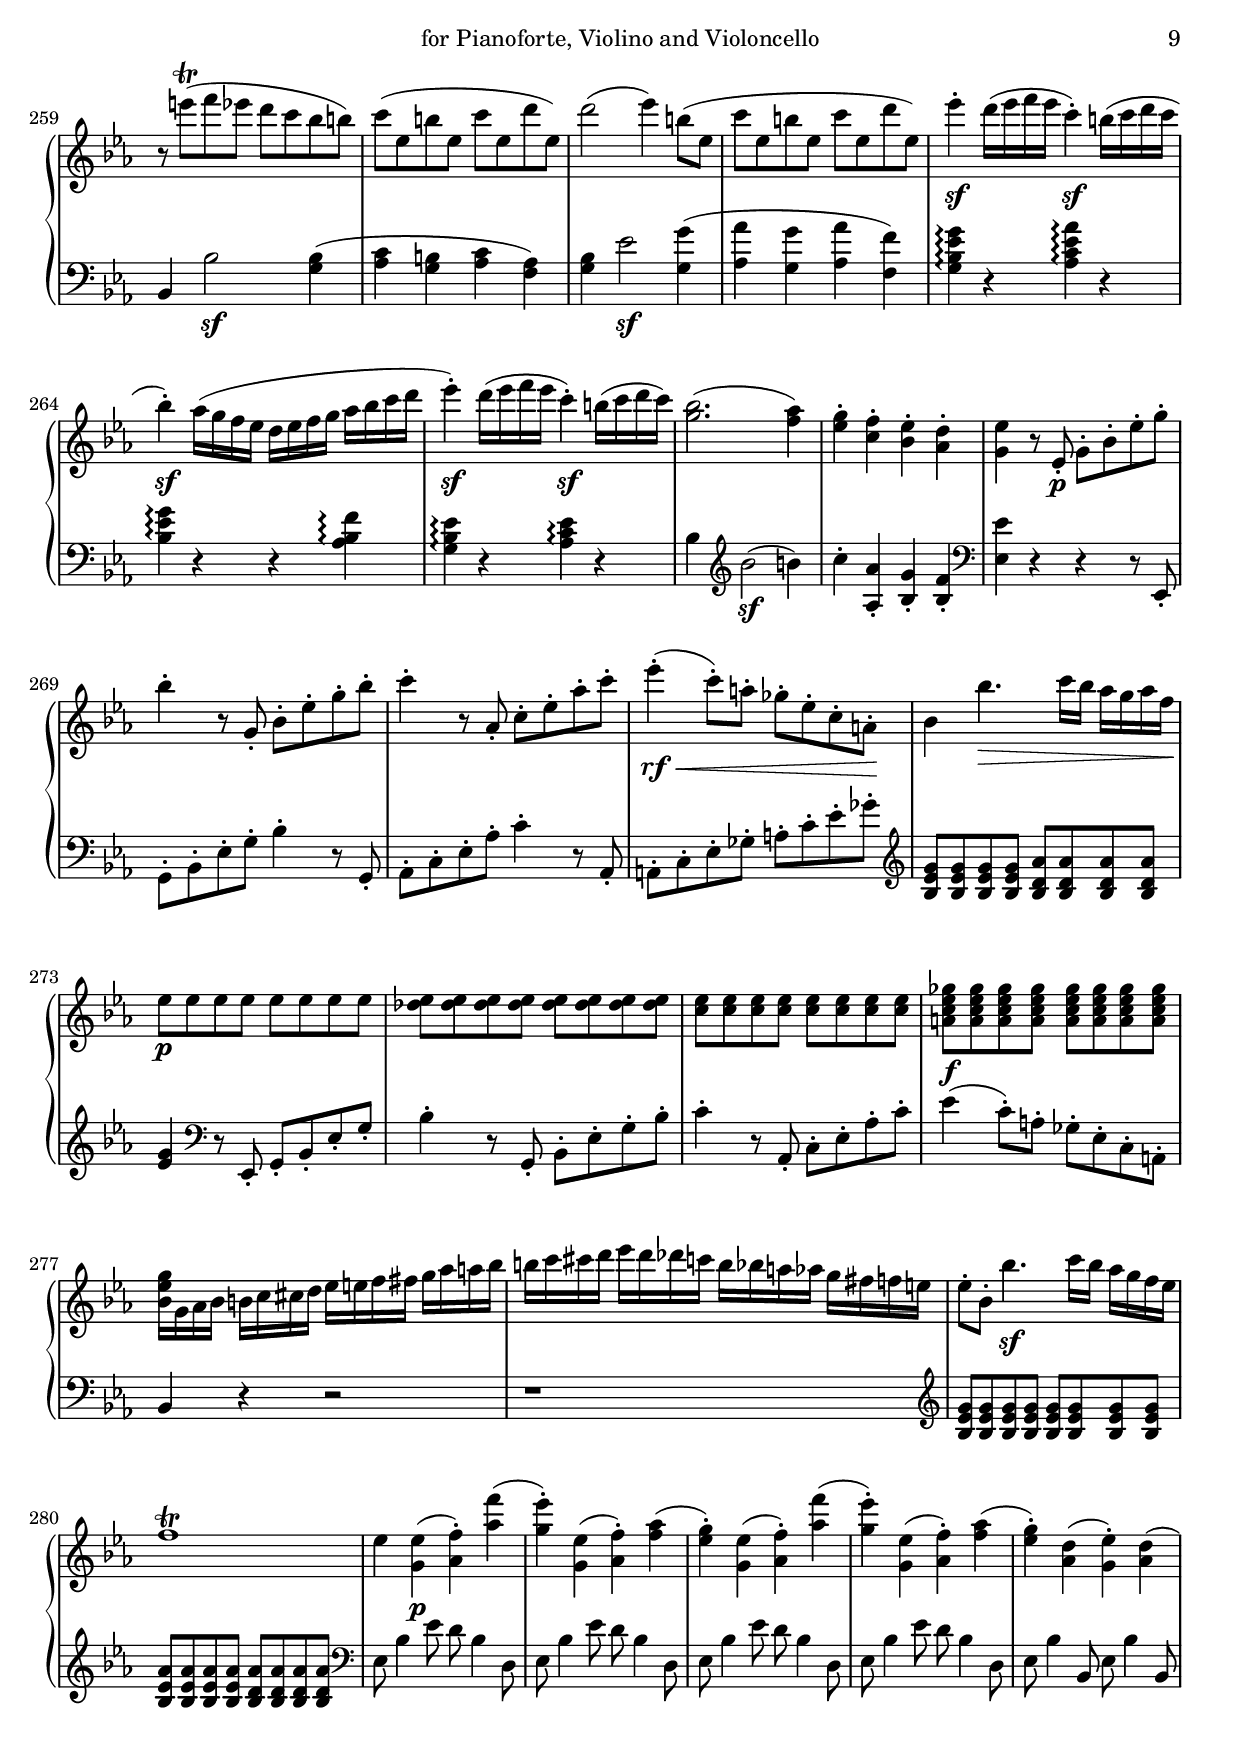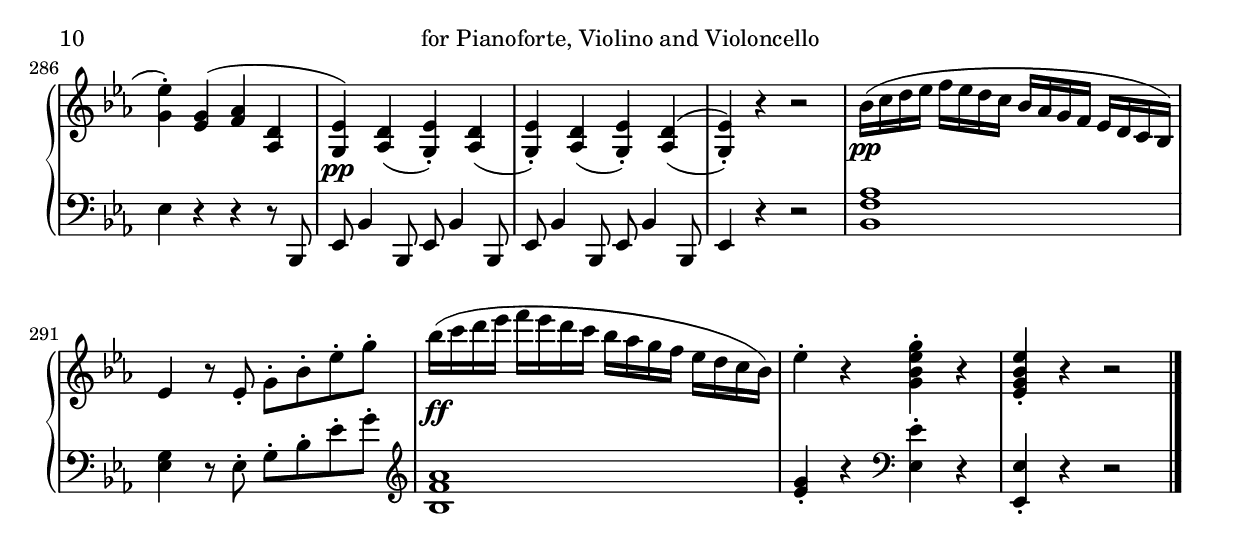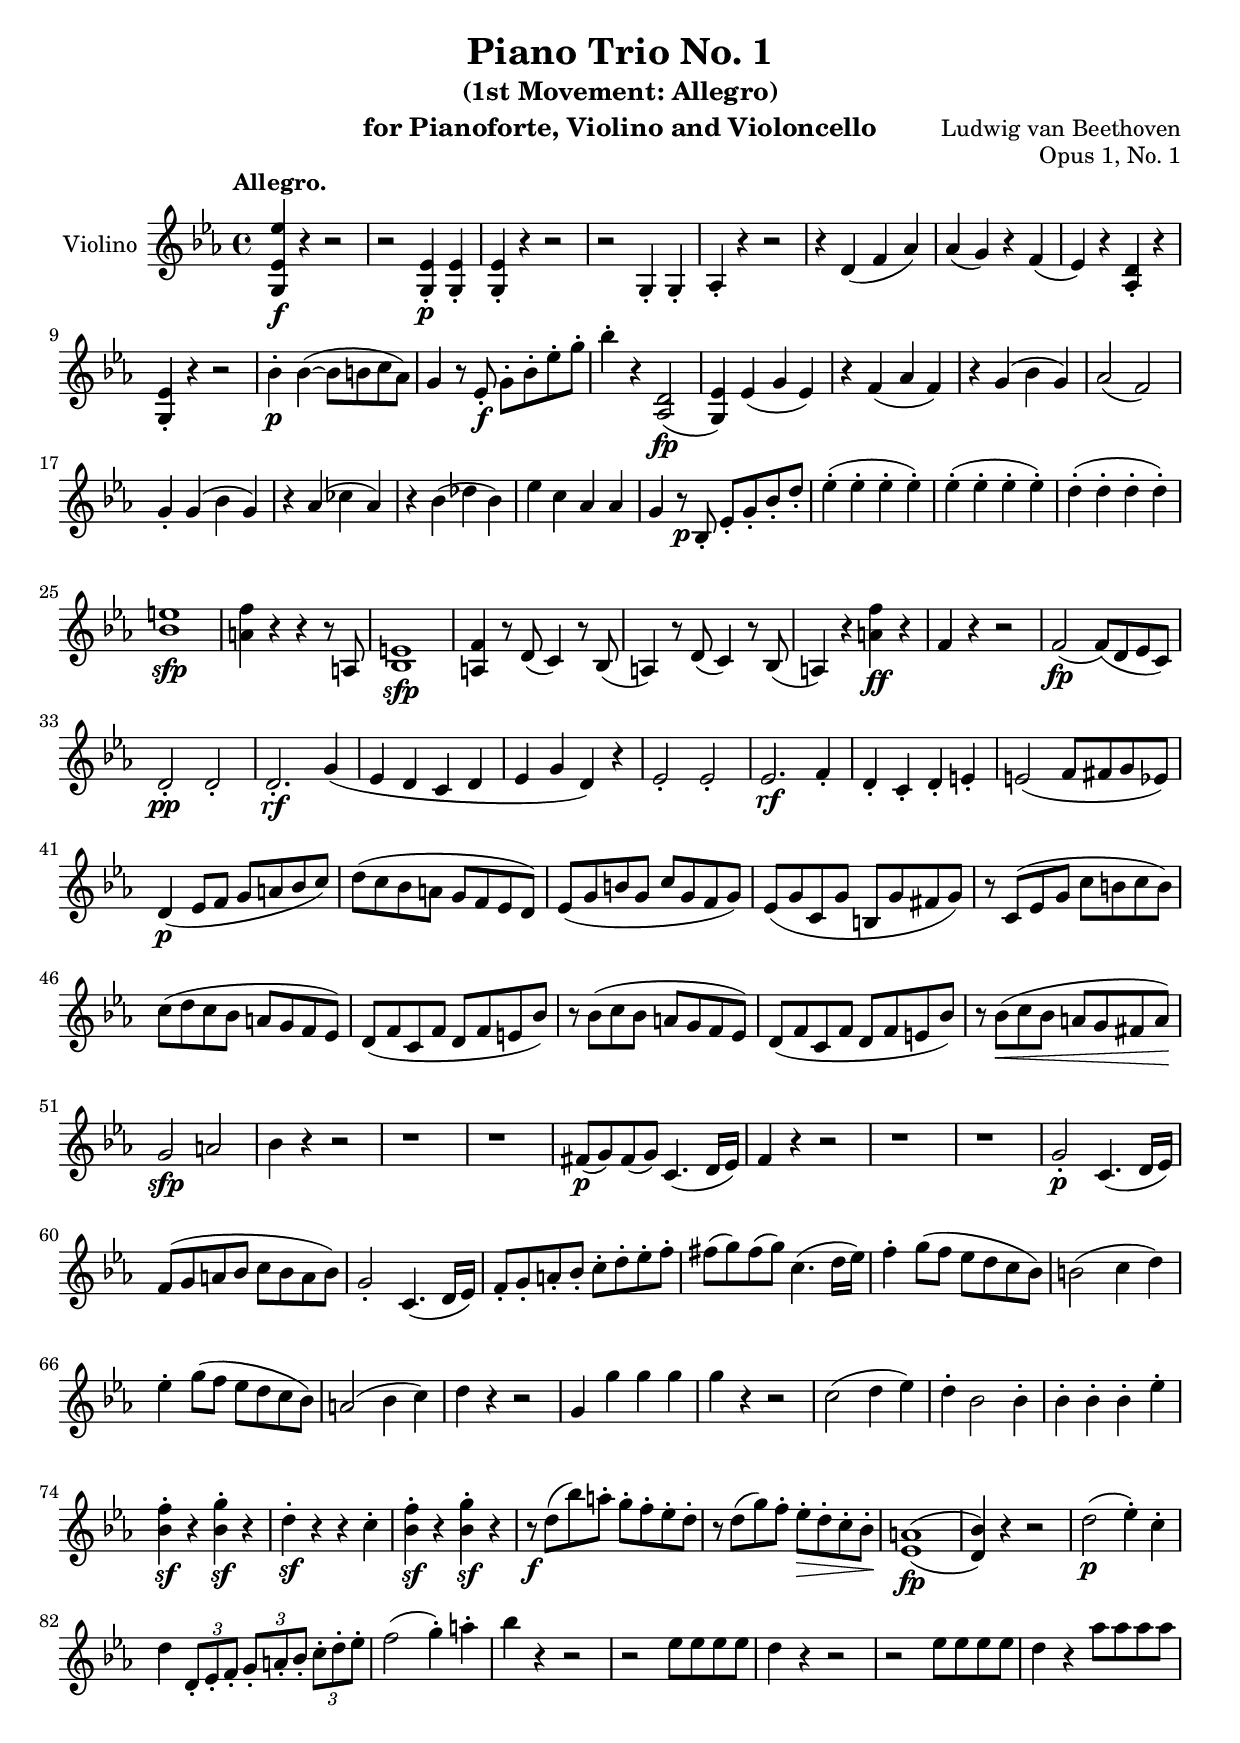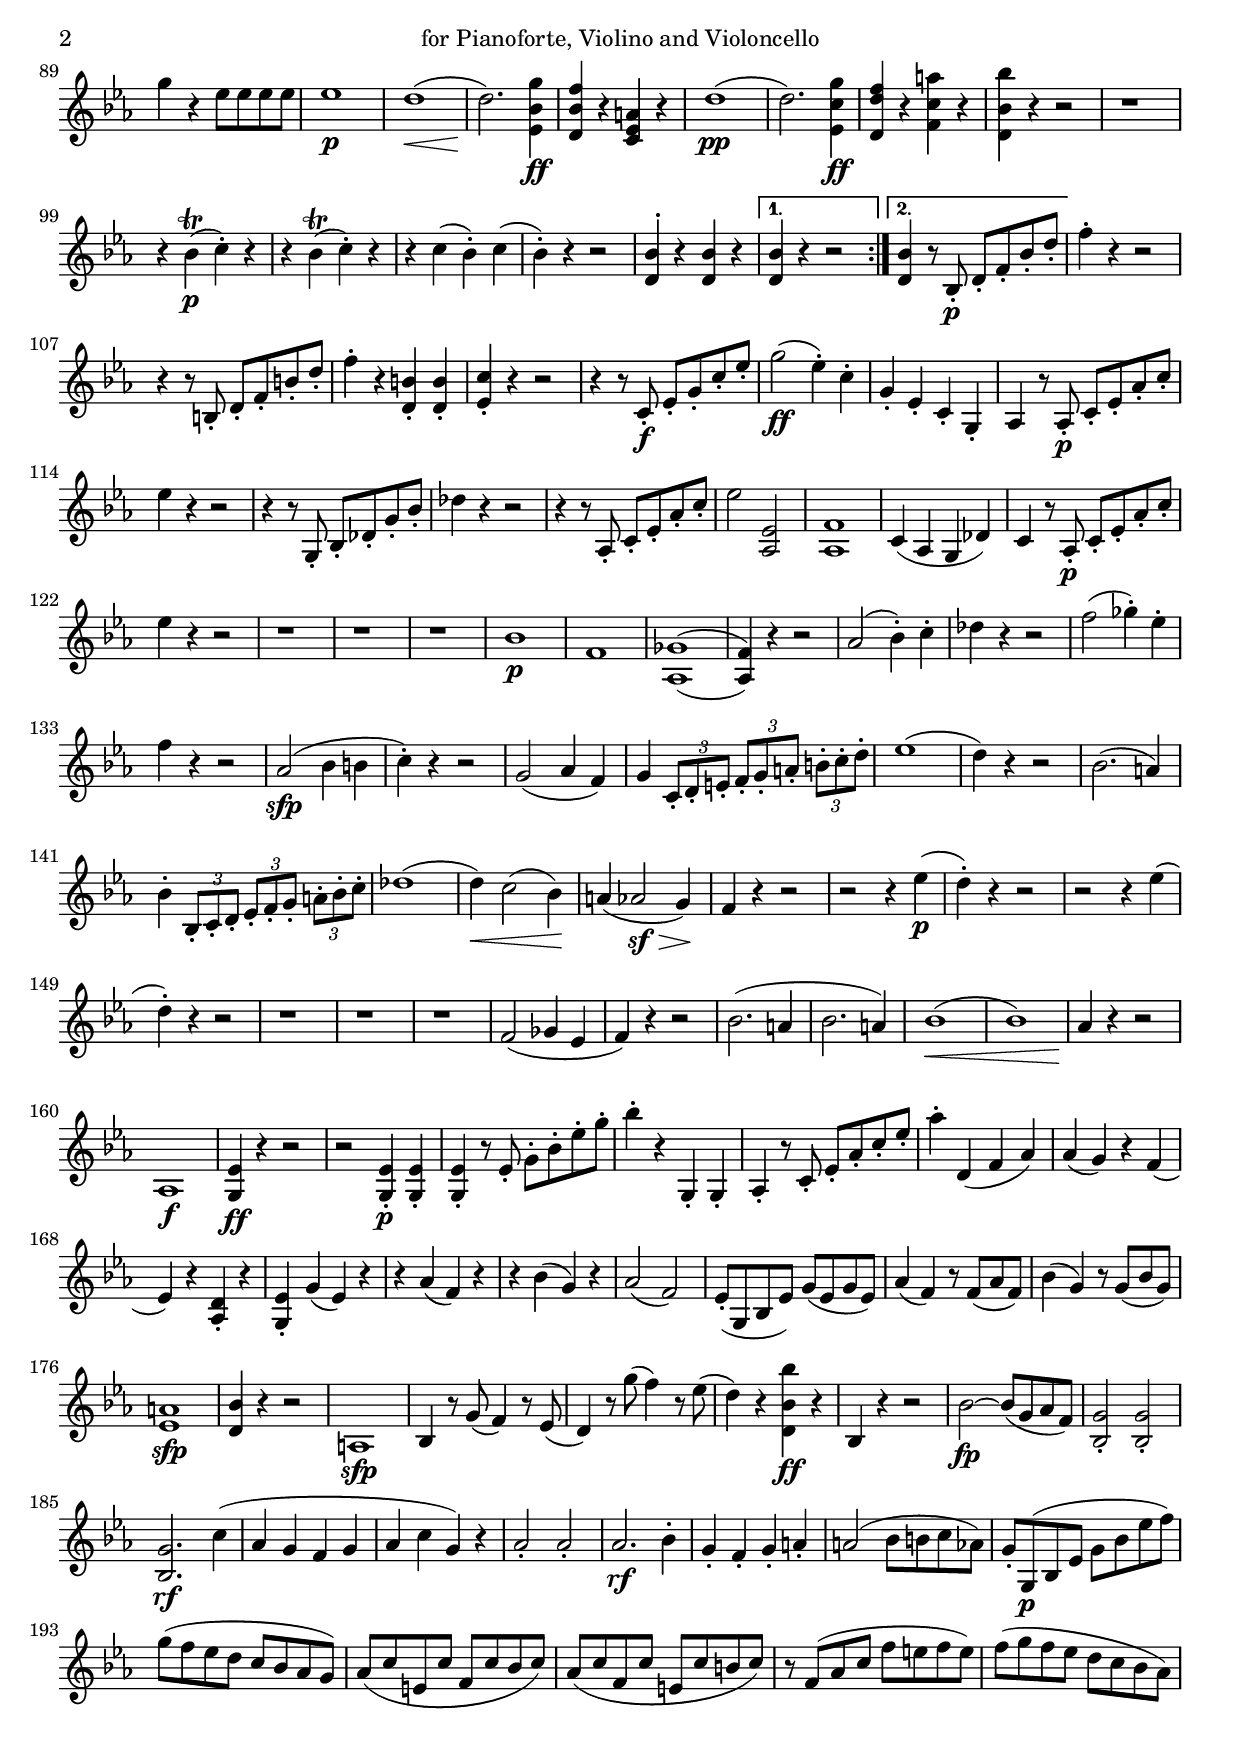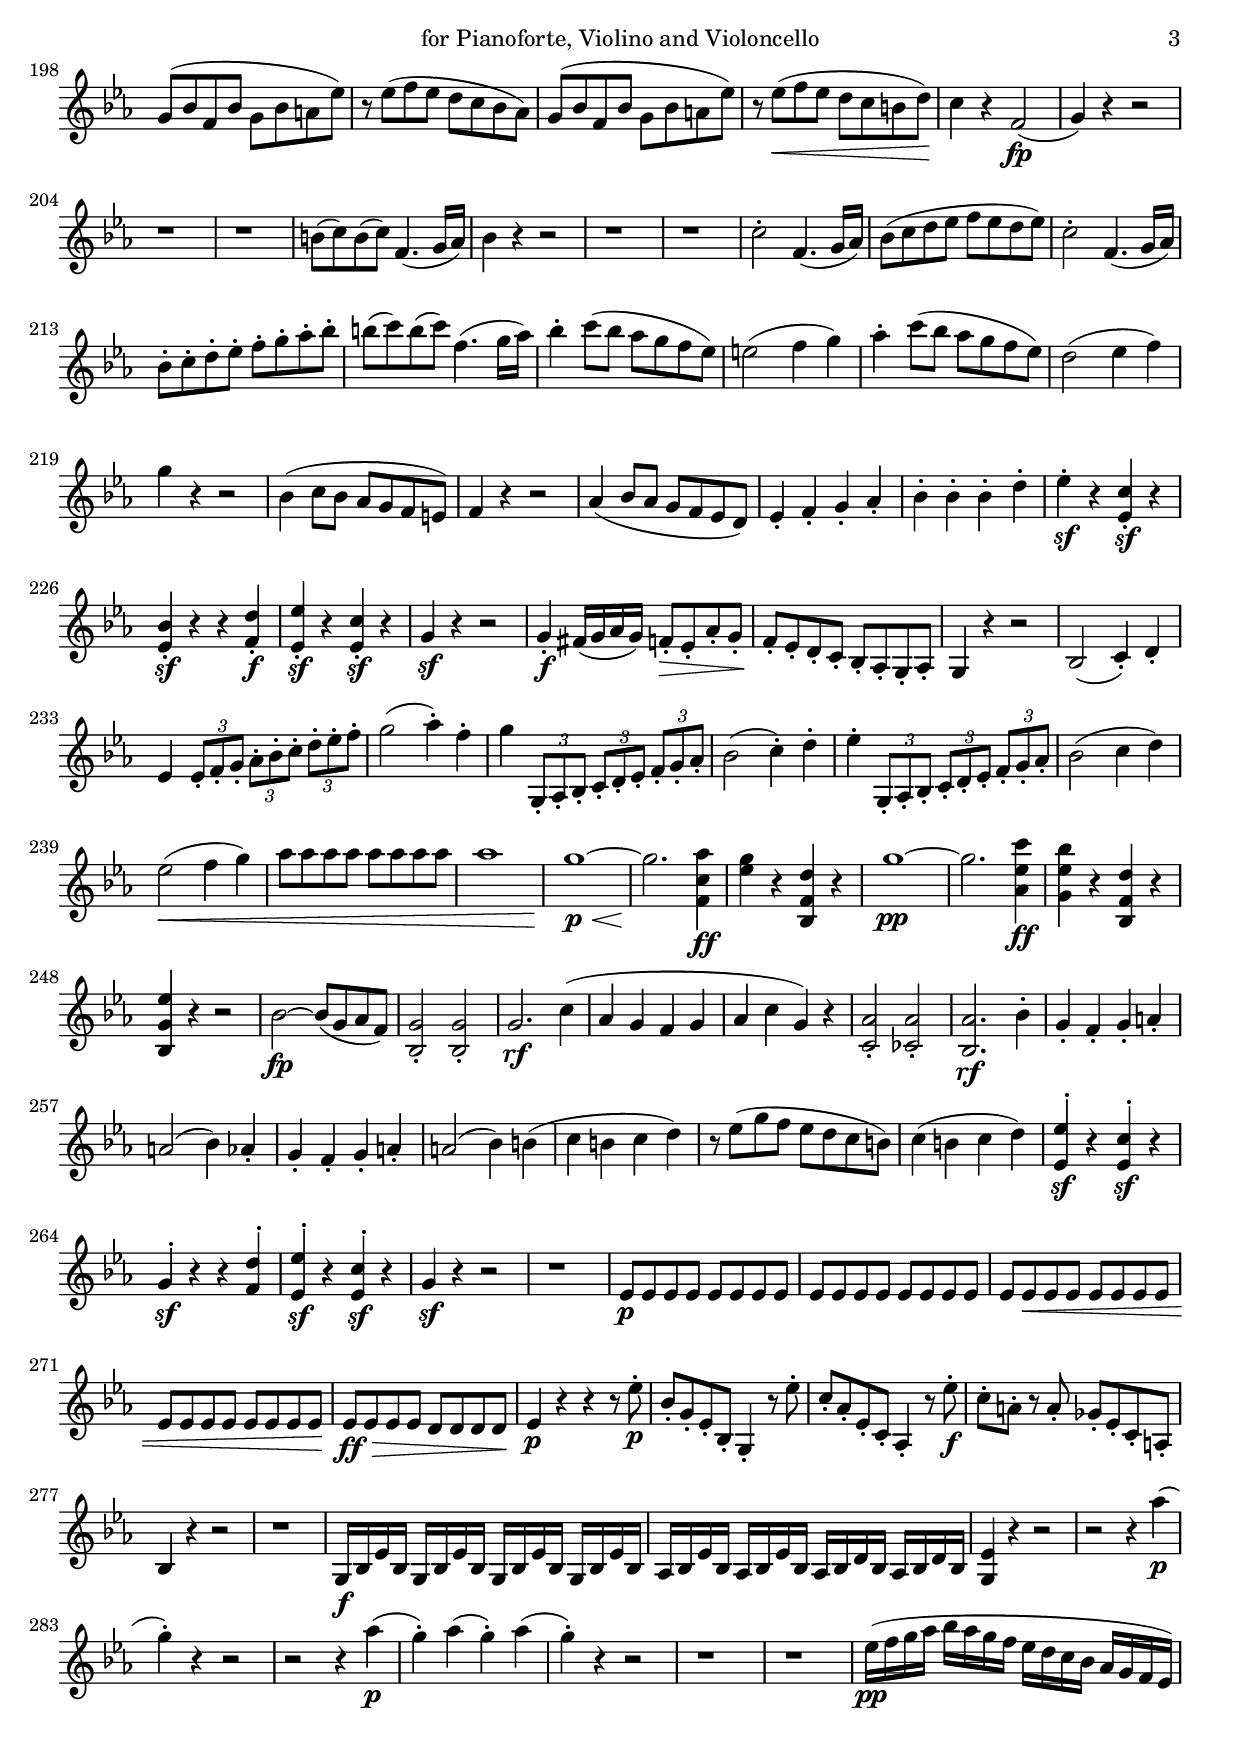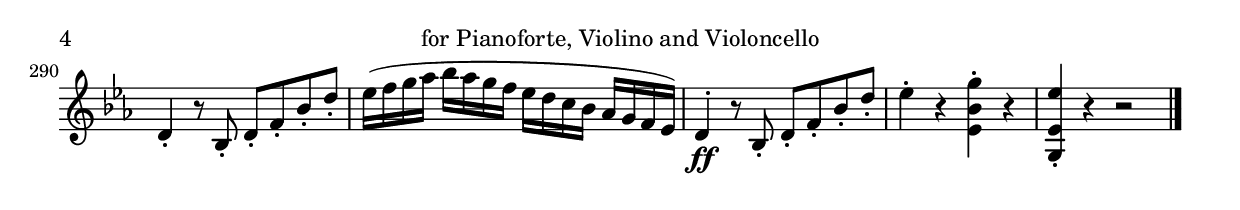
\version "2.18.2"

\version "2.18.2"
\include "includes.ly"

violinMusic = {
\set Staff.midiInstrument = "violin"
\set Staff.instrumentName = "Violino"
\clef treble
\key ees \major
\time 4/4
\repeat volta 2 {
  \tempo "Allegro."
  <g ees' ees''>4\f r r2 |
  r <g ees'>4-.\p <g ees'>-. |
  <g ees'>-. r r2 |
  r g4-. g-. |
  aes-. r r2 |
  r4 d'( f' aes') |
  aes'( g') r f'( |
  ees') r <aes d'>-. r |
  <g ees'>-. r r2 |
  bes'4-.\p bes'~( bes'8 b' c'' aes') |
  g'4 r8 ees'-.\f g'-. bes'-. ees''-. g''-. |
  bes''4-. r <aes d'>2\fp( |
  <g ees'>4) ees'( g' ees') |
  r f'( aes' f') |
  r g'( bes' g') |
  aes'2( f') |
  g'4-. g'( bes' g') |
  r aes'( ces'' aes') |
  r bes'( des'' bes') |
  ees'' c'' aes' aes' |
  g' r8\p bes-. ees'-. g'-. bes'-. d''-. |
  ees''4-.( ees''-. ees''-. ees''-.) |
  ees''-.( ees''-. ees''-. ees''-.) |
  d''-.( d''-. d''-. d''-.) |
  <bes' e''>1\sfp |
  <a' f''>4 r r r8 a |
  <bes e'>1\sfp |
  <a f'>4 r8 d'( c'4) r8 bes( |
  a4) r8 d'( c'4) r8 bes( |
  a4) r <a' f''>\ff r |
  f' r r2 |
  f'\fp( f'8)( d' ees' c') |
  d'2-.\pp d'-. |
  d'2.-.\rf g'4( |
  ees' d' c' d' |
  ees' g' d') r |
  ees'2-. ees'-. |
  ees'2.\rf f'4-. |
  d'-. c'-. d'-. e'-. |
  e'2( f'8 fis' g' ees') |
  d'4\p( ees'8 f' g' a' bes' c'') |
  d''( c'' bes' a' g' f' ees' d') |
  ees'( g' b' g' c'' g' f' g') |
  ees'( g' c' g' b g' fis' g') |
  r c'( ees' g' c'' b' c'' b') |
  c''( d'' c'' bes' a' g' f' ees') |
  d'( f' c' f' d' f' e' bes') |
  r bes'( c'' bes' a' g' f' ees') |
  d'( f' c' f' d' f' e' bes') |
  r bes'\<( c'' bes' a' g' fis' a'\!) |
  g'2\sfp a' |
  bes'4 r r2 |
  r1 |
  r |
  fis'8\p( g') fis'( g') c'4.( d'16 ees') |
  f'4 r r2 |
  r1 |
  r |
  g'2-.\p c'4.( d'16 ees') |
  f'8( g' a' bes' c'' bes' a' bes') |
  g'2-. c'4.( d'16 ees') |
  f'8-. g'-. a'-. bes'-. c''-. d''-. ees''-. f''-. |
  fis''( g'') fis''( g'') c''4.( d''16 ees'') |
  f''4-. g''8( f'' ees'' d'' c'' bes') |
  b'2( c''4 d'') |
  ees''4-. g''8( f'' ees'' d'' c'' bes') |
  a'2( bes'4 c'') |
  d'' r r2 |
  g'4 g'' g'' g'' |
  g'' r r2 |
  c''( d''4 ees'') |
  d''-. bes'2 bes'4-. |
  bes'-. bes'-. bes'-. ees''-. |
  <bes' f''>-.\sf r <bes' g''>-.\sf r |
  d''-.\sf r r c''-. |
  <bes' f''>-.\sf r <bes' g''>-.\sf r |
  r8\f d''( bes'') a''-. g''-. f''-. ees''-. d''-. |
  r d''( g'') f''-. ees''-.\> d''-. c''-. bes'-.\! |
  \dslur <ees' a'>1\fp( |
  <d' bes'>4) \undslur r r2 |
  d''\p( ees''4-.) c''-. |
  d'' \tuplet 3/2 4 {d'8-. ees'-. f'-. g'8-. a'-. bes'-. c''-. d''-. ees''-.} |
  f''2( g''4-.) a''-. |
  bes'' r r2 |
  r ees''8 ees'' ees'' ees'' |
  d''4 r r2 |
  r ees''8 ees'' ees'' ees'' |
  d''4 r aes''8 aes'' aes'' aes'' |
  g''4 r ees''8 ees'' ees'' ees'' |
  ees''1\p |
  d''\<( |
  d''2.\!) <ees' bes' g''>4\ff |
  <d' bes' f''> r <c' ees' a'> r |
  d''1\pp( |
  d''2.) <ees' c'' g''>4\ff |
  <d' d'' f''> r <f' c'' a''> r |
  <d' bes' bes''> r r2 |
  r1 |
  r4 bes'\p\trill( c''-.) r |
  r bes'\trill( c''-.) r |
  r c''( bes'-.) c''( |
  bes'-.) r r2 |
  <d' bes'>4^. r <d' bes'> r |
} % repeat volta
\alternative {
  {<d' bes'>4 r r2 |}
  {<d' bes'>4 r8 bes-.\p d'-. f'-. bes'-. d''-. |}
}
f''4-. r r2 |
r4 r8 b-. d'-. f'-. b'-. d''-. |
f''4-. r <d' b'>-. <d' b'>-. |
<ees' c''>-. r r2 |
r4 r8 c'\f-. ees'-. g'-. c''-. ees''-. |
g''2\ff( ees''4-.) c''-. |
g'-. ees'-. c'-. g-. |
aes r8 aes\p-. c'-. ees'-. aes'-. c''-. |
ees''4 r r2 |
r4 r8 g-. bes-. des'-. g'-. bes'-. |
des''4 r r2 |
r4 r8 aes-. c'-. ees'-. aes'-. c''-. |
ees''2 <aes ees'> |
<aes f'>1 |
c'4( aes g des') |
c' r8 aes-.\p c'-. ees'-. aes'-. c''-. |
ees''4 r r2 |
r1 |
r |
r |
bes'\p |
f' |
\dslur <aes ges'>( |
<aes f'>4) \undslur r r2 |
aes'2( bes'4-.) c''-. |
des''4 r r2 |
f''( ges''4-.) ees''-. |
f'' r r2 |
aes'\sfp( bes'4 b' |
c''-.) r r2 |
g'( aes'4 f') |
g' \tuplet 3/2 4 {c'8-. d'-. e'-. f'-. g'-. a'-. b'-. c''-. d''-.} |
ees''1( |
d''4) r r2 |
bes'2.( a'4) |
bes'-. \tuplet 3/2 4 {bes8-. c'-. d'-. ees'-. f'-. g'-. a'-. bes'-. c''-.} |
des''1( |
d''4\<) c''2( bes'4\!) |
a'( aes'2\sf\> g'4\!) |
f' r r2 |
r r4 ees''\p( |
d''-.) r r2 |
r r4 ees''( |
d''-.) r r2 |
r1 |
r |
r |
f'2( ges'4 ees' |
f') r r2 |
bes'2.( a'4 |
bes'2. a'4) |
bes'1\<( |
bes') |
aes'4\! r r2 |
aes1\f |
<g ees'>4\ff r r2 |
r <g ees'>4-.\p <g ees'>-. |
<g ees'>-. r8 ees'-. g'-. bes'-. ees''-. g''-. |
bes''4-. r g-. g-. |
aes-. r8 c'-. ees'-. aes'-. c''-. ees''-. |
aes''4-. d'( f' aes') |
aes'( g') r f'( |
ees') r <aes d'>-. r |
<g ees'>-. g'( ees') r |
r aes'( f') r |
r bes'( g') r |
aes'2( f') |
ees'8-.( g bes ees') g'( ees' g' ees') |
aes'4( f') r8 f'( aes' f') |
bes'4( g') r8 g'( bes' g') |
<ees' a'>1\sfp |
<d' bes'>4 r r2 |
a1\sfp |
bes4 r8 g'( f'4) r8 ees'( |
d'4) r8 g''( f''4) r8 ees''( |
d''4) r <d' bes' bes''>\ff r |
bes4 r r2 |
bes'\fp ~ bes'8( g' aes' f') |
<bes g'>2-. <bes g'>-. |
<bes g'>2.\rf c''4(
aes' g' f' g' |
aes' c'' g') r |
aes'2-. aes'-. |
aes'2.\rf bes'4-. |
g'-. f'-. g'-. a'-. |
a'2( bes'8 b' c'' aes') |
g'-. g\p( bes ees' g' bes' ees'' f'') |
g''( f'' ees'' d'' c'' bes' aes' g') |
aes'( c'' e' c'' f' c'' bes' c'') |
aes'( c'' f' c'' e' c'' b' c'') |
r f'( aes' c'' f'' e'' f'' e'') |
f''( g'' f'' ees'' d'' c'' bes' aes') |
g'( bes' f' bes' g' bes' a' ees'') |
r ees''( f'' ees'' d'' c'' bes' aes') |
g'( bes' f' bes' g' bes' a' ees'') |
r ees''\<( f'' ees'' d'' c'' b' d'') |
c''4\! r f'2\fp( |
g'4) r r2 |
r1 |
r |
b'8( c'') b'( c'') f'4.( g'16 aes') |
bes'4 r r2 |
r1 |
r |
c''2-. f'4.( g'16 aes') |
bes'8( c'' d'' ees'' f'' ees'' d'' ees'') |
c''2-. f'4.( g'16 aes') |
bes'8-. c''-. d''-. ees''-. f''-. g''-. aes''-. bes''-. |
b''( c''') b''( c''') f''4.( g''16 aes'') |
bes''4-. c'''8( bes'' aes'' g'' f'' ees'') |
e''2( f''4 g'') |
aes''-. c'''8( bes'' aes'' g'' f'' ees'') |
d''2( ees''4 f'') |
g'' r r2 |
bes'4( c''8 bes' aes' g' f' e') |
f'4 r r2 |
aes'4( bes'8 aes' g' f' ees' d') |
ees'4-. f'-. g'-. aes'-. |
bes'-. bes'-. bes'-. d''-. |
ees''-.\sf r <ees' c''>-.\sf r |
<ees' bes'>-.\sf r r <f' d''>-.\f |
<ees' ees''>-.\sf r <ees' c''>-.\sf r |
g'\sf r r2 |
g'4-.\f fis'16( g' aes' g') f'8\>-. ees'-. aes'-. g'-. |
f'\!-. ees'-. d'-. c'-. bes-. aes-. g-. aes-. |
g4 r r2 |
bes( c'4-.) d'-. |
ees' \tuplet 3/2 4 {ees'8-. f'-. g'-. aes'-. bes'-. c''-. d''-. ees''-. f''-.} |
g''2( aes''4-.) f''-. |
g'' \tuplet 3/2 4 {g8-. aes-. bes-. c'-. d'-. ees'-. f'-. g'-. aes'-.} |
bes'2( c''4-.) d''-. |
ees''-. \tuplet 3/2 4 {g8-. aes-. bes-. c'-. d'-. ees'-. f'-. g'-. aes'-.} |
bes'2( c''4 d'') |
ees''2\<( f''4 g'') |
aes''8 aes'' aes'' aes'' aes'' aes'' aes'' aes'' |
aes''1 |
g''\p\<~ |
g''2.\! <f' c'' aes''>4\ff |
<ees'' g''> r <bes f' d''> r |
g''1\pp~ |
g''2. <aes' ees'' c'''>4\ff |
<g' ees'' bes''> r <bes f' d''> r |
<bes g' ees''> r r2 |
bes'\fp~ bes'8( g' aes' f') |
<bes g'>2-. <bes g'>-. |
g'2.\rf c''4( |
aes' g' f' g' |
aes' c'' g') r |
<c' aes'>2-. <ces' aes'>-. |
<bes aes'>2.\rf bes'4-. |
g'-. f'-. g'-. a'-. |
a'2( bes'4) aes'-. |
g'-. f'-. g'-. a'-. |
a'2( bes'4) b'( |
c'' b' c'' d'') |
r8 ees''( g'' f'' ees'' d'' c'' b') |
c''4( b' c'' d'') |
<ees' ees''>^.\sf r <ees' c''>^.\sf r |
g'^.\sf r r <f' d''>^. |
<ees' ees''>^.\sf r <ees' c''>^.\sf r |
g'\sf r r2 |
r1 |
ees'8\p \repeat unfold 7 {ees'} |
\repeat unfold 8 {ees'} |
ees' ees'\< \repeat unfold 6 {ees'} |
\repeat unfold 7 {ees'} ees'\! |
ees'\ff\> ees' ees' ees' d' d' d' d'\! |
ees'4\p r r r8 ees''-.\p |
bes'-. g'-. ees'-. bes-. g4-. r8 ees''-. |
c''-. aes'-. ees'-. c'-. aes4-. r8 ees''\f-. |
c''-. a'-. r a'-. ges'-. ees'-. c'-. a-. |
bes4 r r2 |
r1 |
g16\f bes ees' bes \repeat unfold 3 {g bes ees' bes} |
aes bes ees' bes aes bes ees' bes aes bes d' bes aes bes d' bes |
<g ees'>4 r r2 |
r r4 aes''\p( |
g''-.) r r2 |
r r4 aes''\p( |
g''-.) aes''( g''-.) aes''( |
g''-.) r r2 |
r1 |
r |
ees''16\pp( f'' g'' aes'' bes'' aes'' g'' f'' ees'' d'' c'' bes' aes' g' f' ees') |
d'4-. r8 bes-. d'-. f'-. bes'-. d''-. |
ees''16( f'' g'' aes'' bes'' aes'' g'' f'' ees'' d'' c'' bes' aes' g' f' ees') |
d'4^.\ff r8 bes-. d'-. f'-. bes'-. d''-. |
ees''4-. r <ees' bes' g''>-. r |
<g ees' ees''>-. r r2 | \bar "|."
} % violinMusic

violinStaff = {
 \new Staff {
  \violinMusic
 }
}

\version "2.18.2"
\include "includes.ly"

celloMusic = {
\set Staff.midiInstrument = "cello"
\set Staff.instrumentName = "Violoncello"
\clef bass
\key ees \major
\time 4/4
\repeat volta 2 {
  ees4\f r r2 |
  r ees4-.\p ees4-. |
  ees4-. r r2 |
  r ees4-. ees4-. |
  aes,-. r r2 |
  r bes( |
  c') r4 aes( |
  bes) r bes,-. r |
  ees-. r8 ees,-.\p g,-. bes,-. ees-. g-. |
  bes4-. r d2( |
  ees4) r8 ees,-.\f g,-. bes,-. ees-. g-. |
  bes4-. r bes,2\fp |
  ees4( g bes g) |
  r d'( f' d') |
  r bes( des' bes) |
  c'2( d') |
  ees'1 |
  d' |
  des' |
  c'4 aes f bes |
  ees r r2 |
  r1 |
  r4 r8 f,-.\p a,-. c-. f-. a-. |
  bes4-. r8 bes,-. d-. f-. bes-. a-. |
  g1\sfp |
  f4 r r r8 f, |
  g,1\sfp |
  f,4 r8 bes,( a,4) r8 g,( |
  f,4) r8 bes( a4) r8 g( |
  f4) r f,\ff r |
  f2\fp( f8) fis( g ees |
  f d ees c d bes, c a,) |
  bes,2-.\pp bes,-. |
  bes,2.-.\rf b,4( |
  c g, ees, d, |
  c, ees, g,) r |
  c2-. c-. |
  a,2.\rf a,4-. |
  bes,-. a,-. bes,-. g,-. |
  f,2. r4 |
  bes,2-.\p bes,-. |
  bes,2.\rf b,4( |
  c g ees d |
  c ees g) r |
  c2-. bes,-. |
  a,2.\rf a,4-. |
  bes,4-. a,-. bes,-. g,-. |
  f,2 f4-. a-. |
  bes-. a-. bes-. g-. |
  f2.\< d4\! |
  ees2\sfp ees( |
  d4) r r2 |
  r1 |
  r |
  ees2\p ees( |
  d4) r r2 |
  r1 |
  r |
  ees( |
  d4) r r2 |
  ees,1( |
  d,4) r r2 |
  e\<( ees\> |
  d4\!) r r2 |
  g1 |
  c'4 r r2 |
  f1 |
  bes8 f'\p([ g' f'] ees' d' c' bes) |
  b2( c'4 d') |
  ees' r r2 |
  ees'4( f'8 ees' d' c' bes a) |
  bes4-. aes-. g-. d'-. |
  ees'-. d'-. ees'-. c'-. |
  d'-.\sf r ees'-.\sf r |
  f'-.\sf r r ees'-. |
  d'-.\sf r ees'-.\sf r |
  f'\sf r r2 |
  f4 r r2 |
  f,1\fp( |
  bes,4) r r2 |
  r1 |
  r |
  r |
  r4 \tuplet 3/2 4 {bes,8\p-. c-. d-. ees-. f-. g-. a-. bes-. c'-.} |
  d'2( ees'4-.) c'-. |
  d' \tuplet 3/2 4 {bes,8\p-. c-. d-. ees-. f-. g-. a-. bes-. c'-.} |
  d'2( ees'4 c') |
  d'2( ees'4 f') |
  g' r r2 |
  r c'2\p |
  bes1\<( |
  bes2.\!) ees4\ff |
  f r f r |
  bes1\pp( |
  bes2.) ees4\ff |
  f r f, r |
  bes, r r2 |
  r1 |
  r4 d'\p( ees'-.) r |
  r d'( ees'-.) r |
  r1 |
  r4 c'\pp( bes-.) c'( |
  bes-.) r bes, r |
} % repeat volta
\alternative {
  {bes,4 r r2 |}
  {bes,4 r r2 |}
}
r2 bes,4-.\p bes,-. |
g,-. r8 g,-. b,-. d-. g-. b-. |
d'4-. r g,-. g,-. |
c-. r r2 |
r4 r8 c,\f-. ees,-. g,-. c-. ees-. |
g2\ff( ees4-.) c-. |
g,-. ees,-. c,-. g,-. |
aes, r r2 |
r aes\p( |
g4) r r2 |
r g( |
aes4) r r2 |
c1 |
des |
ees |
aes,4 r r2 |
r1 |
r4 r8 f,-.\p a,-. c-. f-. a-. |
c'4-. r r2 |
bes,1\p |
ges, |
aes, |
aes,( |
des,4) r r2 |
r1 |
r |
r |
r |
des'\sfp( |
c'4) r r2 |
c4 c' c' c' |
c' r r2 |
c4 c' c' c' |
bes \tuplet 3/2 4 {bes,8-.\p c-. d-. ees-. f-. g-. a-. bes-. c'-.} |
d'2( ees'4 c' |
d') r r2 |
bes,4 bes bes bes |
aes2.\<( g4\! |
f d\sf\> ees a,\!) |
bes, r r2 |
r r4 g'\p( |
f'-.) r r2 |
r r4 ges'( |
f'-.) r r2 |
r1 |
r |
r |
bes,4 bes bes bes |
bes r r2 |
bes,4 bes bes bes |
bes, bes bes bes |
bes, r r2 |
r1 |
f,2_\p^\<( g,4 aes,\!) |
bes,2\f_( c4 \stemUp d) \stemNeutral |
ees\ff r r2 |
r ees4\p-. ees-. |
ees-. r r2 |
r ees4-. ees-. |
aes,-. r r2 |
r bes( |
c'4) r r aes( |
bes) r bes,-. r |
ees-. bes( g) r |
r f'( d') r |
r des'( bes) r |
c'2( aes) |
g4 ees ees ees |
ees, ees ees ees |
ees, ees ees ees |
c'1\sfp |
bes4 r r2 |
c1\sfp |
bes,4 r8 ees( d4) r8 c( |
bes,4) r r2 |
bes,4 r bes\ff r |
bes, r r2 |
r1 |
ees2\p-. ees-. |
ees2.\rf e4( |
f c aes, g, |
f, aes, c) r |
f2-. f-. |
d2.\rf d4-. |
ees-. d-. ees-. c-. |
bes,2. r4 |
r1 |
r2 r4 e\p( |
f c' aes g |
f aes c') r |
f2-. ees-. |
d2.\rf d4-. |
ees-. d-. ees-. c-. |
bes,2. d4-. |
ees-. d-. ees-. c-. |
bes,2.\< g,4\! |
aes,2\fp aes,( |
g,4) r r2 |
r1 |
r |
a,2( aes, |
g,4) r r2 |
r1 |
r |
aes,( |
g,4) r r2 |
aes,1( |
g,4) r r2 |
a2\<( aes\> |
g4\!) r r2 |
c'1 |
f4 r r2 |
bes1 |
ees8 bes\p([ c' bes] aes[ g f ees]) |
e2( f4 g) |
aes-. c'8( bes aes g f ees) |
d2( ees4-.) f-. |
g-. d-. ees-. f-. |
g-. d-. ees-. f-. |
g\sf-. r aes\sf-. r |
bes\sf-. r r aes\f-. |
g\sf-. r aes\sf-. r |
bes\sf r r2 |
bes,4\f r r8 bes,\> bes, bes, |
bes,1\fp |
ees,4 r r2 |
r1 |
r |
r |
r |
r |
r |
r |
ees'2.\<( des'4) |
c'2( d'4 ees') |
f'1 |
ees'\p\<~ |
ees'2.\! aes4\ff |
bes r bes, r |
ees'1\pp~ |
ees'2. aes4\ff |
bes r bes, r |
ees r r2 |
r1 |
ees2-.\p ees-. |
e2.\rf e4( |
f c' aes g |
f aes c') r |
f2-. ees-. |
d2.\rf bes4-. |
bes-. bes-. bes-. ees'-. |
ees'2( d'4) bes-. |
bes-. bes-. bes-. ees'-. |
ees'2( d'4) g( |
aes g aes f) |
g2. g4( |
aes g aes f) |
g-.\sf r aes-.\sf r |
bes-.\sf r r aes-. |
g-.\sf r aes-.\sf r |
bes\sf r r2 |
r4 aes\p bes bes, |
ees r r2 |
des'8\p \repeat unfold 7 {des'} |
c' c'\< \repeat unfold 6 {c'} |
\repeat unfold 7 {c'} c'\! |
bes\ff\> bes bes bes bes, bes, bes, bes,\! |
ees4\p r8 ees,-. g,-. bes,-. ees-. g-. |
bes4-. r8 g,-. bes,-. ees-. g-. bes-. |
c'4-. r8 aes,-. c-. ees-. aes-. c'-. |
ees'4\f( c'8-.) a-. ges-. ees-. c-. a,-. |
bes,4 r r2 |
r1 |
bes8\f \repeat unfold 7 {bes} |
\repeat unfold 8 {bes,} |
ees4 r r2 |
r r4 f'\p( |
ees'-.) r r2 |
r r4 f'\p( |
ees'-.) f'( ees'-.) f'( |
ees'-.) r r2 |
r1 |
r |
ees,4\pp r8 ees,-. g,-. bes,-. ees-. g-. |
aes1( |
g4) r r2 |
bes,1\ff |
ees4-. r ees,-. r |
ees,-. r r2 | \bar "|."
} % celloMusic

celloStaff = {
 \new Staff {
  \celloMusic
 }
}

\version "2.18.2"

\version "2.18.2"
\include "includes.ly"

pianoright = {
\set Staff.midiInstrument = "acoustic grand"
\tupletSpan 4
\override DynamicTextSpanner.style = #'none
\clef treble
\key ees \major
\time 4/4
\repeat volta 2 {
  <g bes ees'>4\f r8 ees'-.\p g'-. bes'-. ees''-. g''-. |
  bes''4-. r <g bes ees'>-.\p <g bes ees'>-. |
  <g bes des'>-. r8 ees'-. g'-. bes'-. ees''-. g''-. |
  bes''4-. r <g bes des'>-.\p <g bes des'>-. |
  <aes c'>-. r8 ees'-. aes'-. c''-. ees''-. aes''-. |
  c'''4( bes''8 aes'' g'' f'' ees'' d'') |
  f''( ees'' g'' ees'' d'' c'' bes' aes') |
  aes'( g' bes' g') g'( f' aes' f') |
  ees'4 r r2 |
  r \dslur <bes f' aes'>\p( |
  <bes ees' g'>4) \undslur r8 ees'-.\f g'-.^[ bes'-. ees''-. g''-.] |
  \stemUp bes''4^. \stemNeutral bes''\sf ~ bes''16( b'' c''' aes'' g'' f'' ees'' d'') |
  f''4\p( ees'') r8 ees''( g'' ees'') |
  aes''4( f'') r8 f''( aes'' f'') |
  bes''4( g'') r8 g''( bes'' g'') |
  b''( c''' bes'' aes'' g'' f'' bes'' aes'') |
  fis''4( g'') r8 d''16( ees'' f'' ees'' g'' ees'') |
  aes''4( f'') r8 e''16( f'' g'' f'' aes'' f'') |
  bes''4( g'') r8 fis''16( g'' aes'' g'' bes'' g'') |
  b''8 ( c''' ) bes''\prall( aes'') g''\prall( f'') ees''\prall( d'') |
  ees''4 < ees'' g'' >-.\p (< ees'' g'' >-. < ees'' g'' >-.) |
  < ees'' g'' >-.( < ees'' g'' >-. < ees'' g'' >-. < ees'' g'' >-.) |
  < ees'' f'' >-.( < ees'' f'' >-. < ees'' f'' >-. \stemUp < ees'' f'' >-.) |
  < d'' f'' >-.^( < d'' f'' >-. < d'' f'' >-. < d'' f'' >-.) \stemNeutral |
  bes''4.\f d'''16 c''' bes'' a'' g'' f'' e'' d'' c'' bes' |
  a' c'' bes' a' bes' c'' d'' e'' f'' e'' d'' c'' bes' a' g' f' |
  bes'\f c'' bes' a' bes' c'' d'' c'' bes' a' g' f' e' d' c' bes |
  \change Staff = "left" a^[ f g a] bes^[ \change Staff = "right" c' d' e'] f' g' a' bes' c'' d'' ees'' e'' |
  f'' f' g' a' bes' c'' d'' e'' f'' g'' a'' bes'' c''' d''' ees''' e''' |
  f'''4 r <f' f''>\ff r |
  <f f'> r r2 | % Future: Cross-staff chord
  r1 |
  <f bes d'>2-.\pp <f bes d'>-. | % Future: Cross-staff chord
  <f bes d'>2.\rf <g d'>4( | % Future: Cross-staff chord
  <g c'> b c' <b d'> | % Future: Cross-staff chord
  <g c' ees'>2 <g b d'>4) r | % Future: Cross-staff chord
  <g c' ees'>2-. <g c' ees'>-. | % Future: Cross-staff chord
  <f c' ees'>2.\rf <f c'>4-. | % Future: Cross-staff chord
  \change Staff = "left" \stemUp f^. f^. f^. bes^. |
  bes2( a4) \change Staff = "right" \stemNeutral r |
  <d' d''>2-.\p <d' d''>-. |
  <d' d''>2.\rf <g' g''>4( |
  <g' ees''> d'' c'' <b' d''> |
  <c'' ees''> g'' <b' d''>) r |
  <g' ees''>2-. <ges' ees''>-. |
  <f' ees''>2.\rf <f' ees''>4-. |
  <f' d''>-. <f' c''>-. <f' d''>-. <bes' e''>-. |
  <bes' e''>2( <a' f''>4) <f' ees''> |
  <f' d''>-. <f' c''>-. <f' d''>-. <bes' e''>-. |
  <bes' e''>2\<( <a' f''>4 <a' fis''>\!) |
  <g' g''>2\fp c''4. d''16 ees'' |
  f''8( g'' a'' bes'' c''' bes'' a'' bes'') |
  g''2 c''4.( d''16 ees'') |
  e''8( f'' g'' f'' ees'' d'' c'' bes') |
  fis''8( g'') fis''( g'') c''4.\trill( d''16 ees'') |
  f''8( g'' a'' bes'' c''' bes'' a'' g'') |
  g''( f'') ees''( d'') d''( c'') bes'( a') |
  bes'-. a'-. g'-. f'-. ees'-. d'-. c'-. bes-. |
  g^(^[ bes c' bes] a^[ c' a \change Staff = "left" f]) \change Staff = "right" |
  bes^( d' f' d' bes^[ d' bes \change Staff = "left" f]) |
  g^(^[ bes c' bes] a^[ ges c' a]) |
  f^(^[ bes d' bes] \change Staff = "right" f'^[ d' \change Staff = "left" bes f]) |
  g^(^[ bes c' bes] a^[ ges c' a]) |
  b16\rest f^[ g a] bes^[ \change Staff = "right" c' d' ees'] f' g' a' bes' c'' d'' ees'' e'' |
  f''4( g''8 f'' ees'' d'' c'' b') |
  c''4 r r2 |
  ees''4( f''8\turn ees'' d'' c'' bes' a') |
  bes'4 r r2 |
  <g' d''>2( <g' ees''>4 <g' f''>) |
  <g' ees''>-. g''8( f'' ees'' d'' c'' bes') |
  <f' a'>2( <f' bes'>4 <f' c''>) |
  <f' bes'>4-. d''8.\trill( c''32 d'' ees''4-.) f''8.\trill( ees''32 f'' |
  g''4-.) f''8.\trill( ees''32 f'' g''4-.) a''8.\trill( g''32 a'' |
  bes''4-.\sf) a''16( bes'' c''' bes'' g''4-.\sf) fis''16( g'' a'' g'' |
  f''4-.\sf) ees''16( d'' c'' bes' a' bes' c'' d'' ees'' f'' g'' a'' |
  bes''4-.\sf) a''16( bes'' c''' bes'' g''4-.\sf) fis''16( g'' a'' g'') |
  f''8.\sf\trill( e''32 f'') d'''8-. c'''-. bes''-. a''-. g''-. f''-. |
  r\f f''\trill( bes'') a''-. g''-.\> f''-. ees''-. d''-.\! |
  c''-.\fp bes'-. a'-. g'-. f'-. ees'-. d'-. c'-. |
  bes4 \change Staff = "left" \tuplet 3/2 4 {d8-.^[ ees-. f-.] g-.^[ a-. bes-.] \change Staff = "right" c'-. d'-. ees'-.} |
  f'2( g'4-.) a'-. |
  bes'4-. \tuplet 3/2 4 {bes8-. c'-. d'-. ees'-. f'-. g'-. a'-. bes'-. c''-.} |
  d''2( ees''4-.) c''-. |
  d''8 f'' f'' f'' f'' f'' f'' f'' |
  f'' f'' f'' f'' <ees'' f''> <ees'' f''> <ees'' f''> <ees'' f''> |
  <d'' f''> f'' f'' f'' f'' f'' f'' f'' |
  f'' f'' f'' f'' <ees'' f''> <ees'' f''> <ees'' f''> <ees'' f''> |
  <d'' f''> bes'' bes'' bes'' <aes'' bes''> <aes'' bes''> <aes'' bes''> <aes'' bes''> |
  <g'' bes''>\< ees''' ees''' ees''' ees''' ees''' ees''' ees'''\! |
  ees'''4\> r\! \clef bass fis,2\fp |
  \tuplet 3/2 4 {g,8-.\< a,-. bes,-. c-. d-. e-. fis-. g-. a-. bes-. c'-. d'\!-. |
  \clef treble e'-. fis'-. g'-. a'-. bes'-. c''-.} d''4-. <g' bes' ees'' g''>4\ff-. |
  <bes' d'' f''> r <c' ees' a'> r |
  \tuplet 3/2 4 {g8\pp( a bes c' d' e' fis' g' a' bes' c'' d'' |
  e'' fis'' g'' a'' bes'' c'''} d'''4-.) <ees'' g'' c''' ees'''>\ff-. |
  <d'' f'' bes'' d'''> r <c'' ees'' f'' a''> r |
  <bes' d'' f'' bes''> <d' bes'>\p( <ees' c''>-.) <ees'' c'''>( |
  <d'' bes''>-.) <d' bes'>( <ees' c''>-.) <c''' ees'''>( |
  <bes'' d'''>-.) <bes' d''>( <c'' ees''>-.) <ees'' c'''>( |
  <d'' bes''>-.) <bes' d''>( <c'' ees''>-.) <c''' ees'''>( |
  <bes'' d'''>-.) <ees'' a''>( <d'' bes''>-.) <ees'' a''>( |
  <d'' bes''>-.) <ees' a'>\pp( <d' bes'>-.) <ees' a'>( |
  <d' bes'>-.) r <d' f' bes'> r |
} % repeat volta
\alternative {
  {<d' f' bes'>4 r r2 |}
  {<d' f' bes'>4 r r2 |}
}
r2 <d' f' bes'>4-.\p <d' f' bes'>-. |
<d' f' b'>-. r r2 |
r <d' f' b'>4-. <d' f' b'>-. |
<ees' c''> r8 c'-. ees'-. g'-. c''-. ees''-. |
g''4-. r8 c'\f-. ees'-. g'-. c''-. ees''-. |
g''2\ff( ees''4-.) c''-. |
g'-. ees'-. c'-. g-. |
aes\p r8 aes'-. c''-. ees''-. aes''-. c'''-. |
ees'''1\startTrillSpan |
ees''' |
ees''' |
\afterGrace ees'''1\< {d'''16( ees''')\stopTrillSpan} |
ees'''2\> des'''16( c''') r8 bes''16( aes'') r8\! |
g''16( f'') r8 bes''16( aes'') r8 g''16( f'') r8 ees''16( des'') r8 |
<< { c''4 ( ees'' ~ } { s8 \once \override Script.script-priority = #-100 s8^\turn^\markup { \flat } s4 } >> ees''8 des'' bes' g') |
aes'4\p r r2 |
r \dslur <ges' ges''>( |
<f' f''>4) r r2 |
r <ees' ees''>( |
<des' des''>4) \undslur r8 f'-.\< bes'-. des''-. f''-. bes''-. |
\acciaccatura des''\> des'''2 c'''16( bes'') r8 aes''16( ges'') r8\! |
f''16( aes'') r8 des''16( f'') r8 aes'16( des'') r8 f'16( aes') r8 |
ges'16( bes') r8 ees'16( ges') r8 c'16( ees') r8 aes16( c') r8 |
des'4 \tuplet 3/2 4 {des'8-. ees'-. f'-. ges'-. aes'-. bes'-. c''-. des''-. ees''-.} |
f''2( ges''4-.) ees''-. |
f''4 \tuplet 3/2 4 {f'8-. ges'-. aes'-. bes'-. c''-. des''-. ees''-. f''-. ges''-.} |
aes''2( bes''4-.) c'''-. |
\crescTextCresc des''' \tuplet 3/2 4 {des'8-.\< ees'-. f'-. ges'-. aes'-. bes'-. c''-. des''-. ees''-.} |
f''1\sfp( \crescHairpin |
e''4) r r2 |
c''2.( b'4 |
c'') r r2 |
g'( aes'4 a' |
bes') r r2 |
f'2( ges'4 ees' |
f') r r2 |
f'( ges'4 g') |
aes'2\<^( ees'4 <e' bes'>\!) |
<f' a'>^( <bes f' aes'>2\sf\> <ees' g'>4\!) |
<d' f'>\p-. <f' aes'>( <ees' g'>-.) <bes' ees''>( |
<aes' d''>-.) <f'' aes''>( <ees'' g''>-.) <g'' ees'''>( |
<f'' d'''>-.) <f' aes'>( <ees' ges'>-.) <bes' ees''>( |
<aes' d''>-.) <f'' aes''>( <ees'' ges''>-.) <ges'' ees'''>( |
<f'' d'''>-.) <ees'' ges''>( <d'' f''>-.) <ges' ees''>( |
\stemDown <f' d''>-.) \stemNeutral <ees' ges'>\pp( <d' f'>-.) <ees' ges'>( |
<d' f'>-.) <ees' ges'>( <d' f'>-.) <ees' ges'>( |
<d' f'>-.) \tuplet 3/2 4 {bes8-. c'-. d'-. ees'-. f'-. g'-. a'-.^[ bes'-. c''-.]} |
<< {d''2^( ees''4 c'')} \\ {bes'2. a'4}>> |
<bes' d''> r r2 |
f'2( ges'4 ees') |
f'2( ges'4 ees') |
d'2( ees'4 f'\<) |
<g' c''>2( <aes' d''>4 <bes' e''>\!) |
<c'' f''>-. c'''2\sf bes''16( aes'' g'' f'') |
ees''\f d'' g'' f'' ees'' d'' c'' bes' a' bes' c'' bes' aes' g' aes' f' |
<g bes ees'>4\ff r8 ees'\p-. g'-. bes'-. ees''-. g''-. |
bes''4-. r <g bes ees'>-.\p <g bes ees'>-. |
<g bes des'>-. r8 g'-. bes'-. ees''-. g''-. bes''-. |
des'''4-. r <g bes des'>-. <g bes des'>-. |
<aes c'>-. r8 ees'-. aes'-. c''-. ees''-. aes''-. |
c'''4( bes''8 aes'' g'' f'' ees'' d'') |
f''( ees'' g'' ees'' d'' c'' bes' aes') |
aes'( g' bes' g') g'( f' aes' f') |
ees'4 ees'' r8 ees''( g'' ees'') |
aes''4( f'') r8 f''( aes'' f'') |
bes''4( g'') r8 g''( bes'' g'') |
b''( c''' bes'' aes'' g'' f'' ees'' d'') |
f''4( \autoBeamOff ees''8) ees'-. \autoBeamOn g'-. bes'-. ees''-. g''-. |
aes''4 r8 f'-. aes'-. d''-. f''-. aes''-. |
bes''4 r8 g'-. bes'-. ees''-. g''-. bes''-. |
\acciaccatura ees''8 ees'''4\f~( ees'''16 d''' c''' bes'') a'' bes'' c''' bes'' a'' g'' f'' ees'' |
d'' f'' ees'' d'' ees'' f'' g'' a'' bes'' a'' g'' f'' ees'' d'' c'' bes' |
ees''\f( f'' g'' f'' ees'' d'' c'' bes') a'^[ bes' c'' bes'] a' g' f' ees' |
d' bes c' d' ees' f' g' a' bes' c'' d'' ees'' f'' g'' aes'' a'' |
bes''4 r8 <ees'' g''>( <d'' f''>4) f''8\rest \stemUp <c'' ees''>^( |
d''4) \stemNeutral r <bes' bes''>\ff r |
\stemUp bes'2\fp ~ bes'8 b'( c'' aes' \stemNeutral |
bes' g' aes' f' g' ees' f' d') |
<bes ees'>2-. <g bes ees' g'>-. |
<g bes ees' g'>2.\rf <c' g'>4( |
<c' f'> e' <c' f'> <bes e' g'> |
<c' f' aes'>2 <e' g'>4) r |
<c' f' aes'>2-. <c' f' aes'>-. |
<bes f' aes'>2.\rf <bes f'>4-. |
bes-. bes-. bes-. ees'-. |
ees'2( d'4) r |
<g' bes' ees'' g''>2\p-. <g' bes' ees'' g''>-. |
<g' bes' ees'' g''>2.\rf c'''4( |
aes'' g'' f'' <e'' g''> |
<f'' aes''> c''' <e'' g''>) r |
<aes' c'' f'' aes''>2-. <aes' ces'' f'' aes''>-. |
<aes' bes' f'' aes''>2.\rf <bes' aes''>4-. |
<bes' g''>-. <bes' f''>-. <bes' g''>-. <ees'' a''>-. |
<ees'' a''>2( <d'' bes''>4) <bes' aes''>-. |
<bes' g''>-. <bes' f''>-. <bes' g''>-. <a' a''>-. |
<a' a''>2\<( <bes' bes''>4 <b' b''>\!) |
<c'' c'''>2\fp f''4.( g''16 aes'') |
bes''8( c''' d''' ees''' d''' ees''' f''' ees''') |
c'''2 f''4.( g''16 aes'' |
a''8 bes'' c''' bes'' aes'' g'' f'' ees'') |
b''( c''') b''( c''') f''4.\trill( g''16 aes'') |
bes''8( c''' d''' ees''' f''' ees''' d''' c''') |
c'''( bes'') aes''( g'') g''( f'') ees''( d'') |
ees''-. d''-. c''-. bes'-. aes'-. g'-. f'-. ees'-. |
c'( ees' f' ees' d' bes f' d') |
ees'( bes ees' g' bes' g' ees' bes) |
c'( ees' f' ees' d' ces' f' d') |
ees'( bes ees' g' bes' g' bes' g') |
b'( c'') b'( c'') f'4.( g'16 aes') |
bes'4 \tuplet 3/2 {r8 g' aes'} bes'16 c'' d'' ees'' f'' g'' aes'' a'' |
bes''4( c'''8 bes'' aes'' g'' f'' e'') |
f''4 r r2 |
aes''4\turn( bes''8 aes'' g'' f'' ees'' d'') | % TODO: Turn
ees''4 r r2 |
<bes' e'' g'' bes''>1\fp |
<aes' f'' aes''>4 r r2 |
aes''4\trill( bes''8 aes'' g'' f'' ees'' d'') |
ees''4-. f''8.\trill( ees''32 f'' g''4-.) d''8.\trill( c''32 d'' |
ees''4-.) f''8.\trill( ees''32 f'' g''4-.) aes''8.\trill( g''32 aes'' |
bes''4\sf-.) d'''16( ees''' f''' ees''' c'''4\sf-.) b''16( c''' d''' c''' |
bes''4\sf-.) aes''16( g'' f'' ees'' d'' ees'' f'' g'' aes'' bes'' c''' d''' |
ees'''4\sf-.) d'''16( ees''' f''' ees''' c'''4\sf-.) b''16( c''' d''' c''' |
bes''4\sf-.) a''16( bes'' c''' bes'' aes''8-.) g''-. f''-. ees''-. |
<bes' ees'' g'' bes''>4\f-. a''16( bes'' c''' bes'' aes''8\>-.) g''-. f''-. ees''-. |
d''\!-. c''-. bes'-. aes'-. g'-. f'-. ees'-. d'-. |
ees'4 \stemUp \tuplet 3/2 4 {\change Staff = "left" ees8^. f^. g^. aes^. bes^. c'^. \change Staff = "right" d'-. ees'-. f'-.} \stemNeutral |
g'2( aes'4-.) f'-. |
g' \tuplet 3/2 4 {g'8-. aes'-. bes'-. c''-. d''-. ees''-. f''-. g''-. aes''-.} |
bes''2( c'''4-.) d'''-. |
ees'''8 bes'' bes'' bes'' bes'' bes'' bes'' bes'' |
bes'' bes'' bes'' bes'' <aes'' bes''> <aes'' bes''> <aes'' bes''> <aes'' bes''> |
<g'' bes''> bes'' bes'' bes'' bes'' bes'' bes'' bes'' |
bes'' bes'' bes'' bes'' <aes'' bes''> <aes'' bes''> <aes'' bes''> <aes'' bes''> |
<g'' bes''>\< ees''' ees''' ees''' ees''' ees''' ees''' ees''' |
ees''' aes'' aes'' aes'' aes'' aes'' aes'' aes'' |
aes''4\> r \clef bass b,2\fp |
\tuplet 3/2 {c8-.\cresc d-. ees-. f-. g-. a-. b-. c'-. d'-. \clef treble ees'-. f'-. g'-.\! |
a'-. b'-. c''-. d''-. ees''-. f''-.} g''4-. <aes' c'' f'' aes''>-.\ff |
<g' bes' ees'' g''> r <f' aes' bes' d''> r |
\tuplet 3/2 {c'8\pp( d' ees' f' g' a' b' c'' d'' ees'' f'' g'' |
a'' b'' c''' d''' ees''' f'''} ees'''4-.) <c'' ees'' aes'' c'''>-.\ff |
<bes' ees'' g'' bes''> r <f' aes' bes' d''> r |
<g' bes' ees''> bes''\sfp~( bes''8 b'' c''' aes'') |
bes''( g'' aes'' f'' g'' ees'' f'' d'') |
ees''4 r r2 |
r8 e'( g' c'' e'' g'' c''' bes'') |
aes''( c''' e'' c''' f'' c''' g'' c''') |
aes''( c''' aes'' c''' g'' c''' b'' c''') |
aes''-. aes'( bes' c'' d'' ees'' f'' g'') |
aes''\rf( d''' f''' ees''' d''' c''' bes'' aes'') |
g''( bes'' f'' bes'' g'' bes'' a'' ees''') |
r ees'''\trill( f'''\sf ees''' d''' c''' bes'' aes'') |
g''( bes'' f'' bes'' g'' bes'' a'' ees''') |
r e'''\trill( f''' ees''' d''' c''' bes'' b'') |
c'''( ees'' b'' ees'' c''' ees'' d''' ees'') |
d'''2( ees'''4) b''8( ees'' |
c''' ees'' b'' ees'' c''' ees'' d''' ees'') |
ees'''4-.\sf d'''16( ees''' f''' ees''' c'''4-.\sf) b''16( c''' d''' c''' |
bes''4-.\sf) aes''16( g'' f'' ees''  d'' ees'' f'' g'' aes'' bes'' c''' d''' |
ees'''4-.\sf) d'''16( ees''' f''' ees''' c'''4-.\sf) b''16( c''' d''' c''') |
<g'' bes''>2.( <f'' aes''>4) |
<ees'' g''>-. <c'' f''>-. <bes' ees''>-. <aes' d''>-. |
<g' ees''> r8 ees'-.\p g'-. bes'-. ees''-. g''-. |
bes''4-. r8 g'-. bes'-. ees''-. g''-. bes''-. |
c'''4-. r8 aes'-. c''-. ees''-. aes''-. c'''-. |
ees'''4-.\rf\<( c'''8-.) a''-. ges''-. ees''-. c''-. a'-.\! |
bes'4 bes''4.\> c'''16 bes'' aes'' g'' aes'' f''\! |
ees''8\p \repeat unfold 7 {ees''} |
\repeat unfold 8 {<des'' ees''>} |
\repeat unfold 8 {<c'' ees''>} |
<a' c'' ees'' ges''>\f \repeat unfold 7 {<a' c'' ees'' ges''>} |
<bes' ees'' g''>16 g' aes' bes' b' c'' cis'' d'' ees'' e'' f'' fis'' g'' aes'' a'' bes'' |
b'' c''' cis''' d''' ees''' d''' des''' c''' b'' bes'' a'' aes'' g'' fis'' f'' e'' |
ees''8-. bes'-. bes''4.\sf c'''16 bes'' aes'' g'' f'' ees'' |
f''1\trill |
ees''4 <g' ees''>\p( <aes' f''>-.) <aes'' f'''>( |
<g'' ees'''>-.) <g' ees''>( <aes' f''>-.) <f'' aes''>( |
<ees'' g''>-.) <g' ees''>( <aes' f''>-.) <aes'' f'''>( |
<g'' ees'''>-.) <g' ees''>( <aes' f''>-.) <f'' aes''>( |
<ees'' g''>-.) <aes' d''>( <g' ees''>-.) <aes' d''>( |
<g' ees''>-.) <ees' g'>^( <f' aes'> <aes d'> |
<g ees'>\pp) <aes d'>( <g ees'>-.) <aes d'>( |
<g ees'>-.) <aes d'>( <g ees'>-.) \dslur <aes d'>( |
<g ees'>-.) \undslur r r2 |
bes'16\pp( c'' d'' ees'' f'' ees'' d'' c'' bes' aes' g' f' ees' d' c' bes) |
ees'4 r8 ees'-. g'-. bes'-. ees''-. g''-. |
bes''16\ff( c''' d''' ees''' f''' ees''' d''' c''' bes'' aes'' g'' f'' ees'' d'' c'' bes') |
ees''4-. r <g' bes' ees'' g''>-. r |
<ees' g' bes' ees''>-. r r2 | \bar "|."
} % pianoright

\version "2.18.2"
\include "includes.ly"

pianoleft = {
\set Staff.midiInstrument = "acoustic grand"
\clef bass
\key ees \major
\time 4/4
\repeat volta 2 {
  <ees, ees>4 r r2 |
  r <ees, ees>4-. <ees, ees>-. |
  <ees, ees>-. r r2 |
  r <ees, ees>4-. <ees, ees>-. |
  <aes,, aes,>-. r r2 |
  r \clef treble \dslur <bes f' aes'>( |
  <c' ees' g'>2.) <aes f'>4( |
  <bes ees'>) \undslur r <bes d'> r |
  \clef bass ees r r2 |
  r d( |
  ees4) r8 ees-. g-._[ bes-. \change Staff = "right" ees'-. g'-.] |
  bes'4-. \change Staff = "left" r <bes, f aes>2\sf |
  ees8( g bes ees' ees g bes ees' |
  ees f aes d' ees f aes d' |
  ees g bes des' ees g bes des' |
  ees aes c' ees' ees f aes d') |
  ees'( ees bes ees g ees ees' ees |
  d' ees aes ees f ees d' ees) |
  des' ees bes ees g ees des' ees |
  <aes c'> ees <aes c'> ees <f d'> ees <f d'> ees |
  <ees g bes ees'>4 r r2 |
  \clef treble r4 r8 c'-. ees'-. g'-. c''-. bes'-. |
  a'4 \clef bass r8 f-. a-._[ c'-. \change Staff = "right" f'-. a'-.] |
  bes'4 \change Staff = "left" r8 bes-. \change Staff = "right" d'-._[ f'-. bes'-. a'-.] \change Staff = "left" |
  <g bes e' g'>1\sf |
  <f f'>4 f r r8 f |
  <g, bes, e>1\sf |
  \stemDown <f, c>4 f \stemNeutral f f |
  f r8 <bes d'>( <a c'>4) r8 <g bes>( |
  <a f>4) r <f, f> r |
  <f,, f,> r r2 |
  r1 |
  bes,2-. bes,-. |
  bes,2.\rf b,4( |
  c g, ees, d, |
  c, ees, g,) r |
  c2-. c-. |
  a,2. a,4-. |
  \stemDown bes,_. a,_. bes,_. g,_. |
  f,2. r4 |
  <bes, f bes>2-. <bes, f bes>-. |
  <bes, f bes>2. <b d'>4( |
  c' g' ees' d' |
  c' ees' g') r |
  c'2-. <bes c'>-. |
  <a c'>2. <a c'>4-. |
  <bes d'>-. <a c'>-. <bes d'>-. <g bes>-. |
  <f c'>2. <a c'>4 |
  <bes d'>-. <a c'>-. <bes d'>-. <g bes>-. |
  <f c'>2. <d c'>4 |
  ees8( g bes ees' ees f a c') |
  d( f bes d') r2 |
  \clef treble ees'8( g' bes' g' ees' f' a' f') |
  d'( f' bes' f') r2 |
  \clef bass ees8( g bes ees' ees f a c') |
  d( f bes d' \clef treble f' d' ees' bes') |
  f'( bes' g' bes') ees'4 f' |
  bes r r2 |
  \clef bass <ees ees,>1_( |
  <d d,>4) r r2 |
  <ees ees,>1_( |
  <d d,>4) r r2 |
  <e e,>_( <ees ees,> |
  <d d,>4) r r2 |
  \clef treble d'( ees'4 f') |
  ees'4 r r2 |
  c'( d'4 ees') |
  <bes d'>4 r r2 |
  \clef bass f4( g8 f ees d c b,) |
  c4 r r2 |
  ees4( f8 ees d c bes, a,) |
  bes,4-. aes,-. g,-. d-. |
  ees-. d-. ees-. c-. |
  <d f bes>\arpeggio r <ees g bes ees'>\arpeggio r |
  <f bes d'>\arpeggio r r ees |
  <d f bes>\arpeggio r <ees g bes ees'>\arpeggio r |
  <f bes d'>\arpeggio r r2 |
  f,4 r r2 |
  <f, a, c ees>1 |
  \repeat unfold 2 {bes,,8_[ bes, bes,, bes,]} |
  \repeat unfold 3 { \repeat unfold 2 {bes,,8^[ bes, bes,, bes,]} | }
  %{Placeholder
  %}
  \stemUp bes,,4 \stemNeutral \tuplet 3/2 4 {d8-. ees-. f-. g8-. a-. bes-. c'-. d'-. ees'-.} |
  \clef treble \stemUp f'2( g'4-.) a'-. \stemNeutral |
  bes' \clef bass \tuplet 3/2 4 {d8-. ees-. f-. g8-. a-. bes-. c'-. d'-. ees'-.} |
  \clef treble \stemUp f'2( g'4 a') \stemNeutral |
  bes'2( c''4 d'') |
  <g' ees''>2( <a' f''>4 <bes' g''>) |
  <c'' a''> r \clef bass fis,,2 |
  \tuplet 3/2 4 {g,,8-. a,,-. bes,,-. c,-. d,-. e,-. fis,-. g,-. a,-. bes,-. c-. d-. |
  e-. fis-. g-. a-. bes-. c'-.} d'4-. <ees ees'>-. |
  <f f'> r <f, f> r |
  \tuplet 3/2 4 {g,8( a, bes, c d e fis g a bes c' d' |
  \clef treble e' fis' g' a' bes' c''} d''4-.) \clef bass <ees ees'>-. |
  <f f'> r <f, f> r |
  \repeat unfold 4 {bes,8 f4 bes8 a f4 a,8 |}
  %{Placeholder
  
  %}
  \repeat unfold 2 { \repeat unfold 2 {bes,8 f4 f,8} | }
  %Placeholder
  bes,4-. r bes r |
} % repeat volta
\alternative {
  {bes,4 r r2 |}
  {bes,4 r r2 |}
}
r2 <bes, bes>4-. <bes, bes>-. |
<g, g>-. r r2 |
r <g, g>4-. <g, g>-. |
<c c'>-. r r2 |
r4 r8 c-. ees-. g-. c'-. ees'-. |
g'2( ees'4-.) <c c'>-. |
<g, g>-. <ees, ees>-. <c, c>-. <g,, g,>-. |
\tuplet 3/2 4 {<aes,, aes,>8 c ees aes ees c aes, c ees aes ees c |
aes, c ees aes ees c aes, c ees aes ees c |
bes, des ees g ees des bes, des ees g ees des |
bes, des ees g ees des bes, des ees g ees des |
c ees aes c' aes ees c ees aes c' aes ees |
c ees aes c' aes ees c ees aes c' aes ees |
des f aes bes aes f des f aes bes aes f |
ees aes c' ees' c' aes ees bes des' ees' des' bes |
aes, c ees aes ees c aes, c ees aes ees c |
aes, c ees aes ees c aes, c ees aes ees c |
a, c ees f ees c a, c ees f ees c |
a, c ees f ees c a, c ees f ees c |
bes, des f bes f des bes, des f bes f des |
ges,_[ des ges] bes ges des ges,_[ des ges] bes ges des |
aes,_[ des f] aes f des aes,_[ des f] aes f des |
aes, ees ges aes ges ees aes, ees ges aes, ees ges} |
\repeat unfold 4 { \repeat unfold 4 {des,8 des8} | }
%{Placeholder

%}
des,4 r r2 |
\dslur <des' f'>1( |
<c' g'>4) \undslur \tuplet 3/2 4 {c8-. d-. e-. f-. g-. a-. b-. c'-. d'-.} |
e'2( f'4 d' |
e') r r2 |
<c' e'>1 |
<bes f'>4 r r2 |
bes,4 bes bes bes |
bes r r2 |
<bes des'>1 |
<< {r4 c'2 c'4} \\ {aes2. g4} >> |
<< {\stemDown f4} \\ {\stemUp c'4} >> \stemNeutral d( ees <a, a>) |
bes,8 bes4 d8 ees bes4 g8 |
f bes4 d8 ees bes4 a,8 |
bes, bes4 d8 ees bes4 ges8 |
f bes4 d8 ees bes4 a,8 |
\repeat unfold 3 {bes, bes4 a,8 bes, bes4 a,8 |}
%{Placeholder
%}
bes,4 r r2 |
bes,4 bes bes bes |
bes \tuplet 3/2 4 {bes,8-. c-. d-. ees-. f-. g-. a-. bes-. c'-.} |
d'2( ees'4 c') |
d'2( ees'4 c') |
bes2( c'4 d') |
e'2( f'4 g') |
<f aes>2\<( <g bes>4 <aes c'>\!) |
<bes d'>2( <c' ees'>4 <d' f'>) |
ees r r2 |
r <ees, ees>4-. <ees, ees>-. |
<ees, ees>-. r r2 |
r <ees, ees>4-. <ees, ees>-. |
<aes,, aes,>-. r r2 |
\clef treble r \dslur <bes f' aes'>( |
<c' ees' g'>4) r r \clef bass <aes c' f'>( |
<bes ees'>) \undslur r bes, r |
ees8( g bes ees' ees g bes ees' |
ees f aes d' ees f aes d' |
ees g bes des' ees g bes des' |
ees aes c' ees' ees f aes d') |
<g bes> ees <g bes> ees <g bes> ees <g bes> ees |
<aes d'> ees <aes d'> ees <aes d'> ees <aes d'> ees |
<g bes> ees <g bes> ees <g bes> ees <g bes> ees |
<c ees a>1\sf |
<bes, bes>4 r8 bes,-. d-. f-. bes-. d'-. |
<c ees a>1\sf |
bes,4 bes bes bes |
r16 bes, c d ees f g a \stemDown bes c' \change Staff = "right" d' ees' f' g' aes' a' |
bes'4 \change Staff = "left" \stemNeutral r <bes, bes> r |
<bes,, bes,> r r2 |
r1 |
<ees, ees>2-. <ees, ees>-. |
<ees, ees>2. e4( |
f c' aes g |
f aes c') r |
<f, f>2-. <f, f>-. |
<d, d>2. d,4-. |
ees,-. d,-. ees,-. c,-. |
bes,,2. r4 |
<ees g bes ees'>2-. <ees g bes ees'>-. |
<ees g bes ees'>2. <e e'>4 |
<f f'> \clef treble c''( aes' g' |
f' aes' c'') r |
f'2-. <ees' f'>-. |
<d' f'>2. <d' f'>4-. |
ees'-. d'-. ees'-. <c' ees'>-. |
<c' ees'>2( <bes d'>4) <d' f'>-. |
ees'-. d'-. ees'-. <c' ees'>-. |
<c' ees'>2( <bes d'>4) g |
aes8( c' ees' c' aes bes d' bes) |
g( bes ees' g') bes'4 r8 g' |
aes'8( c'' ees'' c'' aes' bes' d'' bes') |
g'( bes' ees'') r r2 |
a8( c' ees' c' aes ces' d' ces') |
g( bes ees' g' bes' g' aes' ees'') |
bes'( ees'' c'' ees'') aes'4 bes' |
ees' r r2 |
\clef bass \dslur <aes, aes>1( |
<g, g>4) r r2 |
<aes, aes>1( |
<g, g>4) r r2 |
\undslur a8( c' ees' c' aes ces' d' ces') |
\tuplet 3/2 {r8 g bes} ees'4 r2 |
\clef treble g'( aes'4 bes') |
<f' aes'> r r2 |
f'( g'4 aes') |
<ees' g'> r r2 |
\clef bass <c e g c'>1 |
<f aes c' f'>4 r r2 |
<bes, f aes>1 |
<ees g>4-. \clef treble d'-. ees'-. f'-. |
g'-. d'-. ees'-. f'-. |
<g bes ees' g'>\arpeggio r <aes c' ees' aes'>\arpeggio r |
<bes ees' g'>\arpeggio r r <aes bes f'>\arpeggio |
<g bes ees'>\arpeggio r <aes c' ees'>\arpeggio r |
<bes ees' g'>\arpeggio r r2 |
\clef bass <bes, ees g>4 r r8 <bes, ees g> <bes, ees g> <bes, ees g> |
<bes, f aes>1\fp |
\stemDown ees,8 ees ees, ees ees, ees ees, ees \stemNeutral |
\repeat unfold 3 { \repeat unfold 4 { ees, ees } | }
%{Placeholder
%}
ees,4 \tuplet 3/2 4 {ees8-. f-. g-. aes-. bes-. c'-. d'-. ees'-. f'-.} |
\clef treble g'2( aes'4-.) f'-. |
g' \clef bass \tuplet 3/2 4 {ees8-. f-. g-. aes-. bes-. c'-. d'-. ees'-. f'-.} |
\clef treble g'2( aes'4 f') |
\stemUp g'2_( aes'4 bes') \stemNeutral |
c'' <c' aes'>( <d' bes'> <ees' c''>) |
<f' d''> r \clef bass b,,2 |
\tuplet 3/2 4 {c,8-. d,-. ees,-. f,-. g,-. a,-. b,-. c-. d-. ees-. f-. g-. |
a-. b-. c'-. d'-. ees'-. f'-.} g'4-. <aes, aes>-. |
<bes, bes> r <bes,, bes,> r |
\tuplet 3/2 4 {c8( d ees f g a b c' d' \clef treble ees' f' g' |
a' b' c'' b' c'' d''} c''4-.) \clef bass <aes, aes>-. |
<bes, bes> r <bes,, bes,> r |
<ees, ees> r r2 |
r1 |
<g bes>2-. <g bes>-. |
<g c'>2.\rf \clef treble g'4( |
f' c') c'( e' |
f') f'( e') r |
<c' f'>2-. <ces' f' aes'>-. |
<bes f' aes'>2. \clef bass d4-. |
ees-. d-. ees-. c-. |
bes, bes2\sf d4-. |
ees-. d-. ees-. c-. |
bes, bes2\sf <g bes>4( |
<aes c'> <g b> <aes c'> <f aes>) |
<g bes> ees'2\sf <g g'>4( |
<aes aes'> <g g'> <aes aes'> <f f'>) |
<g bes ees' g'>\arpeggio r <aes c' ees' aes'>\arpeggio r |
<bes ees' g'>\arpeggio r r <aes bes f'>\arpeggio |
<g bes ees'>\arpeggio r <aes c' ees'>\arpeggio r |
bes \clef treble bes'2\sf( b'4) |
c''-. <aes aes'>-. <bes g'>-. <bes f'>-. |
\clef bass <ees ees'> r r r8 ees,-. |
g,-._[ bes,-. ees-. g-.] bes4-. r8 g,-. |
aes,-. c-. ees-. aes-. c'4-. r8 aes,-. |
a,-. c-. ees-. ges-. a-. c'-. ees'-. ges'-. |
\clef treble \repeat unfold 4 {<bes ees' g'>} \repeat unfold 4 {<bes d' aes'>} |
<ees' g'>4 \clef bass r8 ees,-. g,-. bes,-. ees-. g-. |
bes4-. r8 g,-. bes,-. ees-. g-. bes-. |
c'4-. r8 aes,-. c-. ees-. aes-. c'-. |
ees'4( c'8-.) a-. ges-. ees-. c-. a,-. |
bes,4 r r2 |
r1 |
\clef treble \repeat unfold 8 {<bes ees' g'>8} |
\repeat unfold 4 {<bes ees' aes'>8} \repeat unfold 4 {<bes d' aes'>8} |
\clef bass \repeat unfold 4 {ees8 bes4 ees'8 d'8 bes4 d8 |}
%{Placeholder

%}
ees8 bes4 bes,8 ees bes4 bes,8 |
ees4 r r r8 bes,, |
\repeat unfold 2 { \repeat unfold 2 {ees,8 bes,4 bes,,8} | }
% Placeholder
ees,4 r r2 |
<bes, f aes>1 |
<ees g>4 r8 ees-. g-. bes-. ees'-. g'-. |
\clef treble <bes f' aes'>1 |
<ees' g'>4-. r \clef bass <ees ees'>-. r |
<ees, ees>-. r r2 | \bar "|."
} % pianoleft


pianoStaff = {
 \context PianoStaff <<
 \set PianoStaff.instrumentName = "Pianoforte"
 \context Staff = "right" {
  \pianoright
 }

 \context Staff = "left" {
  \pianoleft
 }
>>
}


\header {
  title = "Piano Trio No. 1"
  subtitle = "(1st Movement: Allegro)"
  instrument = "for Pianoforte, Violino and Violoncello"
  composer = "Ludwig van Beethoven"
  opus = "Opus 1, No. 1"
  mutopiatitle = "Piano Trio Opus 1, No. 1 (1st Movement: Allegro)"
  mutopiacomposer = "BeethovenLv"
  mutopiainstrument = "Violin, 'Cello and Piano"
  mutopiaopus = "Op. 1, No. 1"
  date = "1795"
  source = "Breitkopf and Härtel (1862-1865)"
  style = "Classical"
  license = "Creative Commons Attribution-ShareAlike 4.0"
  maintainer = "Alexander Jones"
}

fullMusic = {
 <<

 \violinStaff

 \celloStaff

 \pianoStaff

 >>
}

ourTempo = \tempo 4 = 158

\book {
  \score {
    \fullMusic
    \layout {  }
  }
  \score {
    \unfoldRepeats \fullMusic
    \midi {
      \ourTempo
    }
  }
}

\book {
  \bookOutputSuffix "Violin"
  \score {
    \violinStaff
    \layout {  }
  }
  \score {
    \unfoldRepeats \violinStaff
    \midi {
      \ourTempo
    }
  }
}

\book {
  \bookOutputSuffix "Cello"
  \score {
    \celloStaff
    \layout {  }
  }
  \score {
    \unfoldRepeats \celloStaff
    \midi {
      \ourTempo
    }
  }
}

\book {
  \bookOutputSuffix "Piano"
  \score {
    \pianoStaff
    \layout {  }
  }
  \score {
    \unfoldRepeats \pianoStaff
    \midi {
      \ourTempo
    }
  }
}
